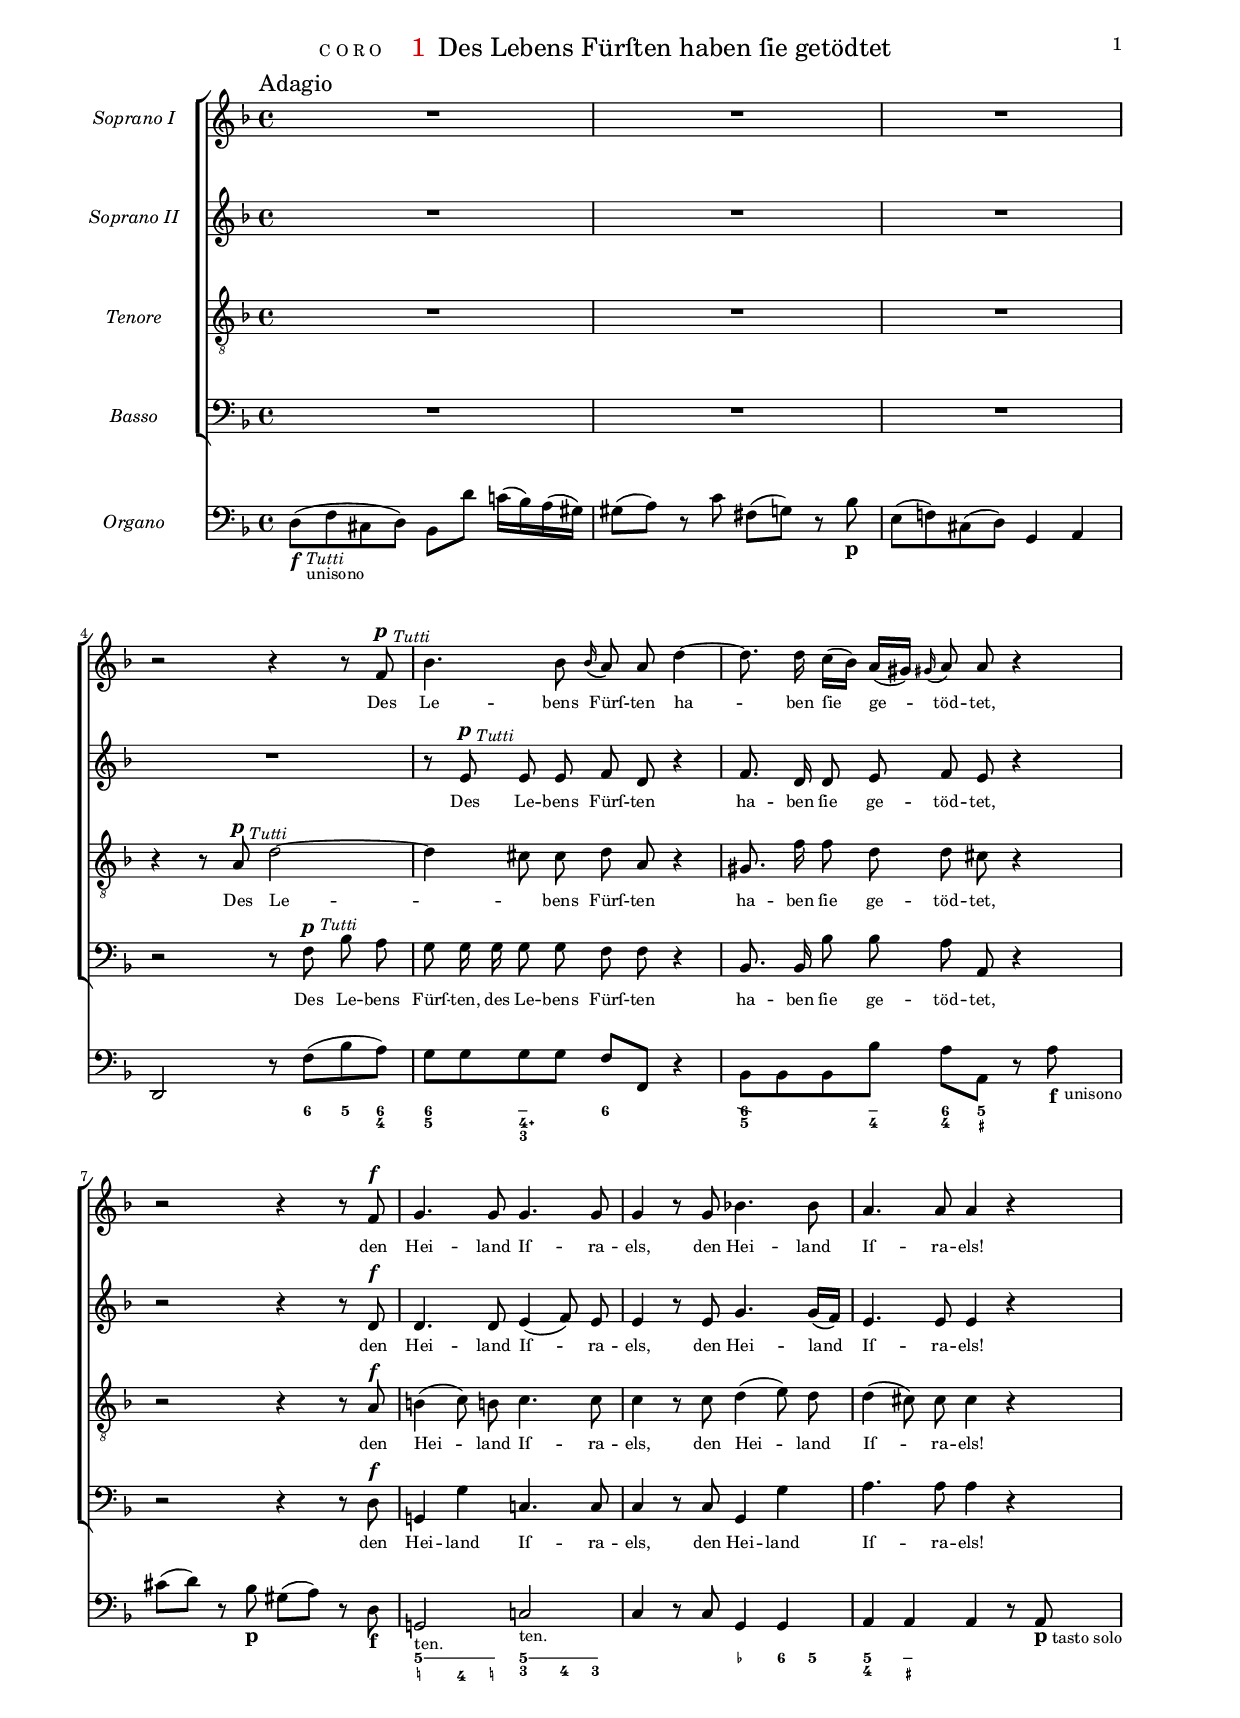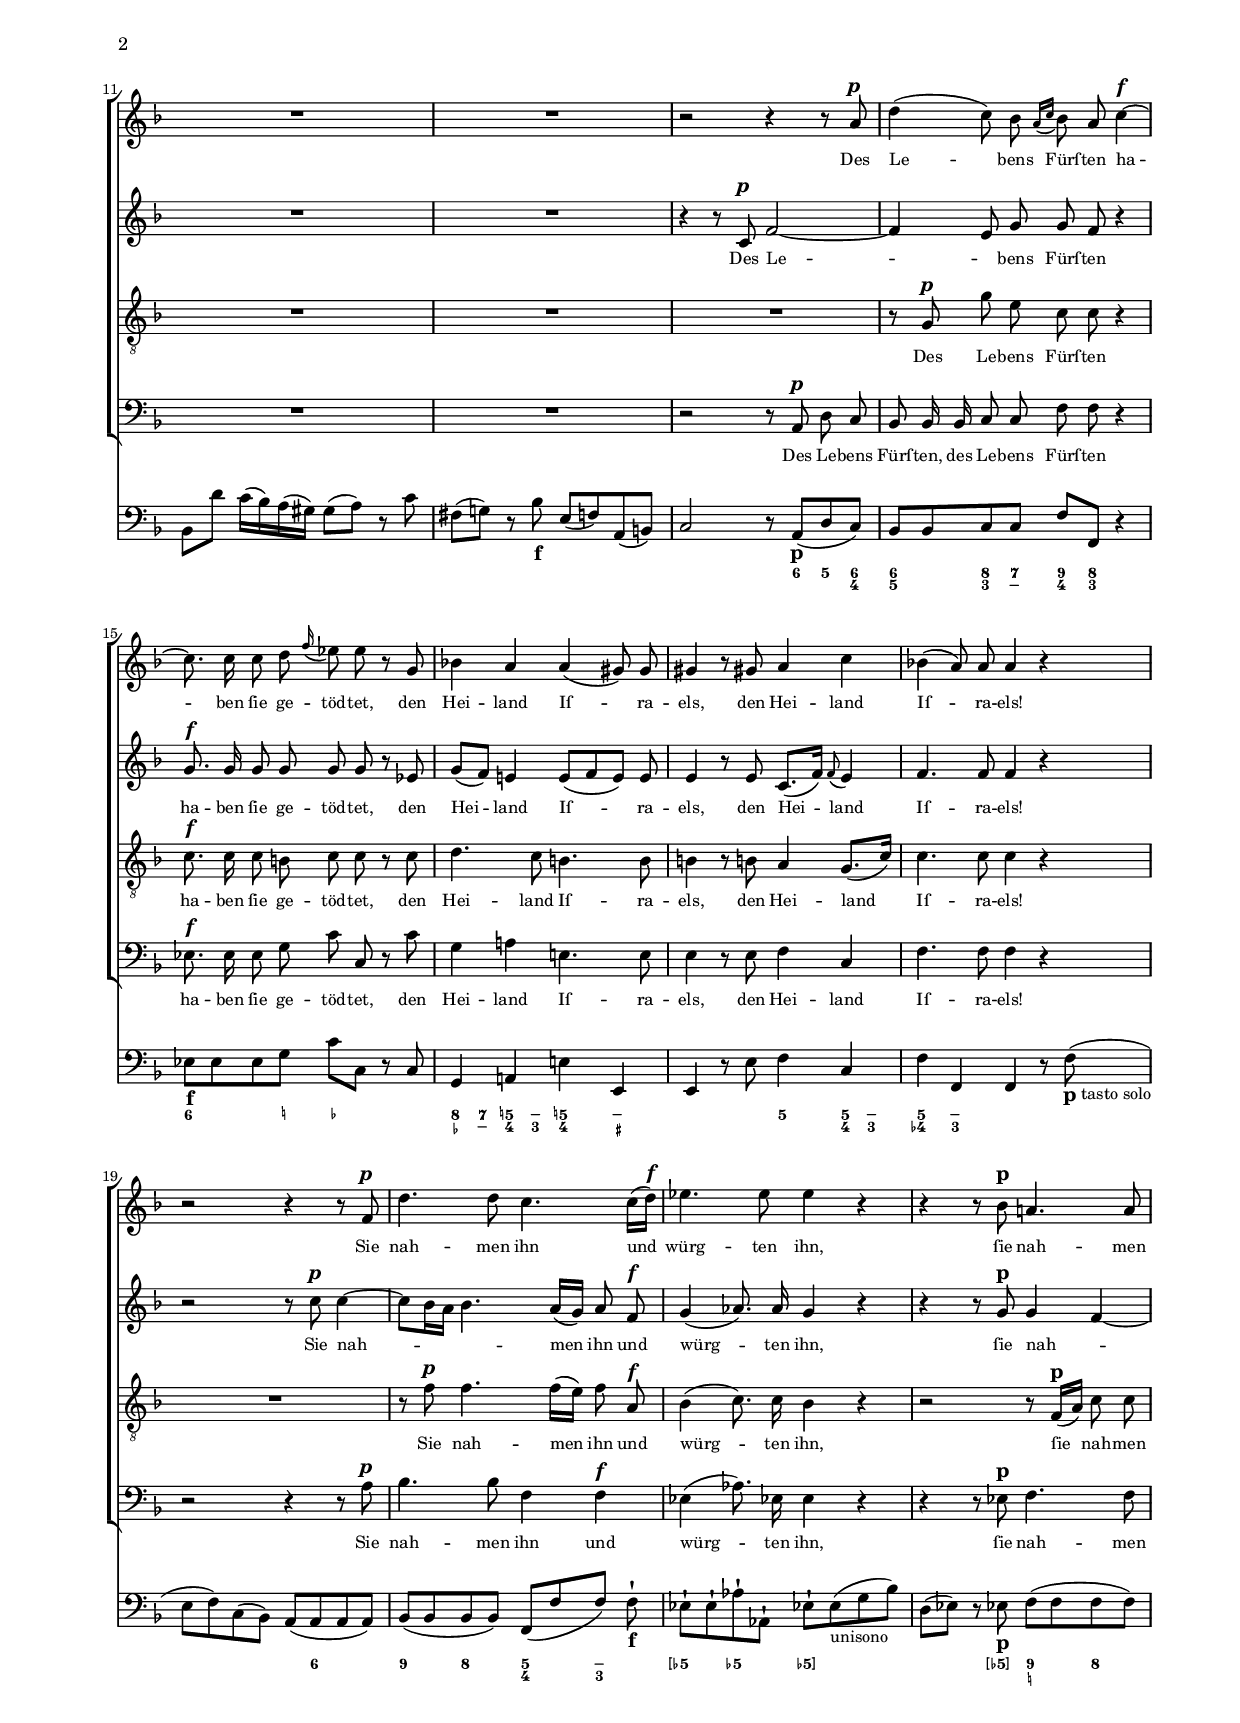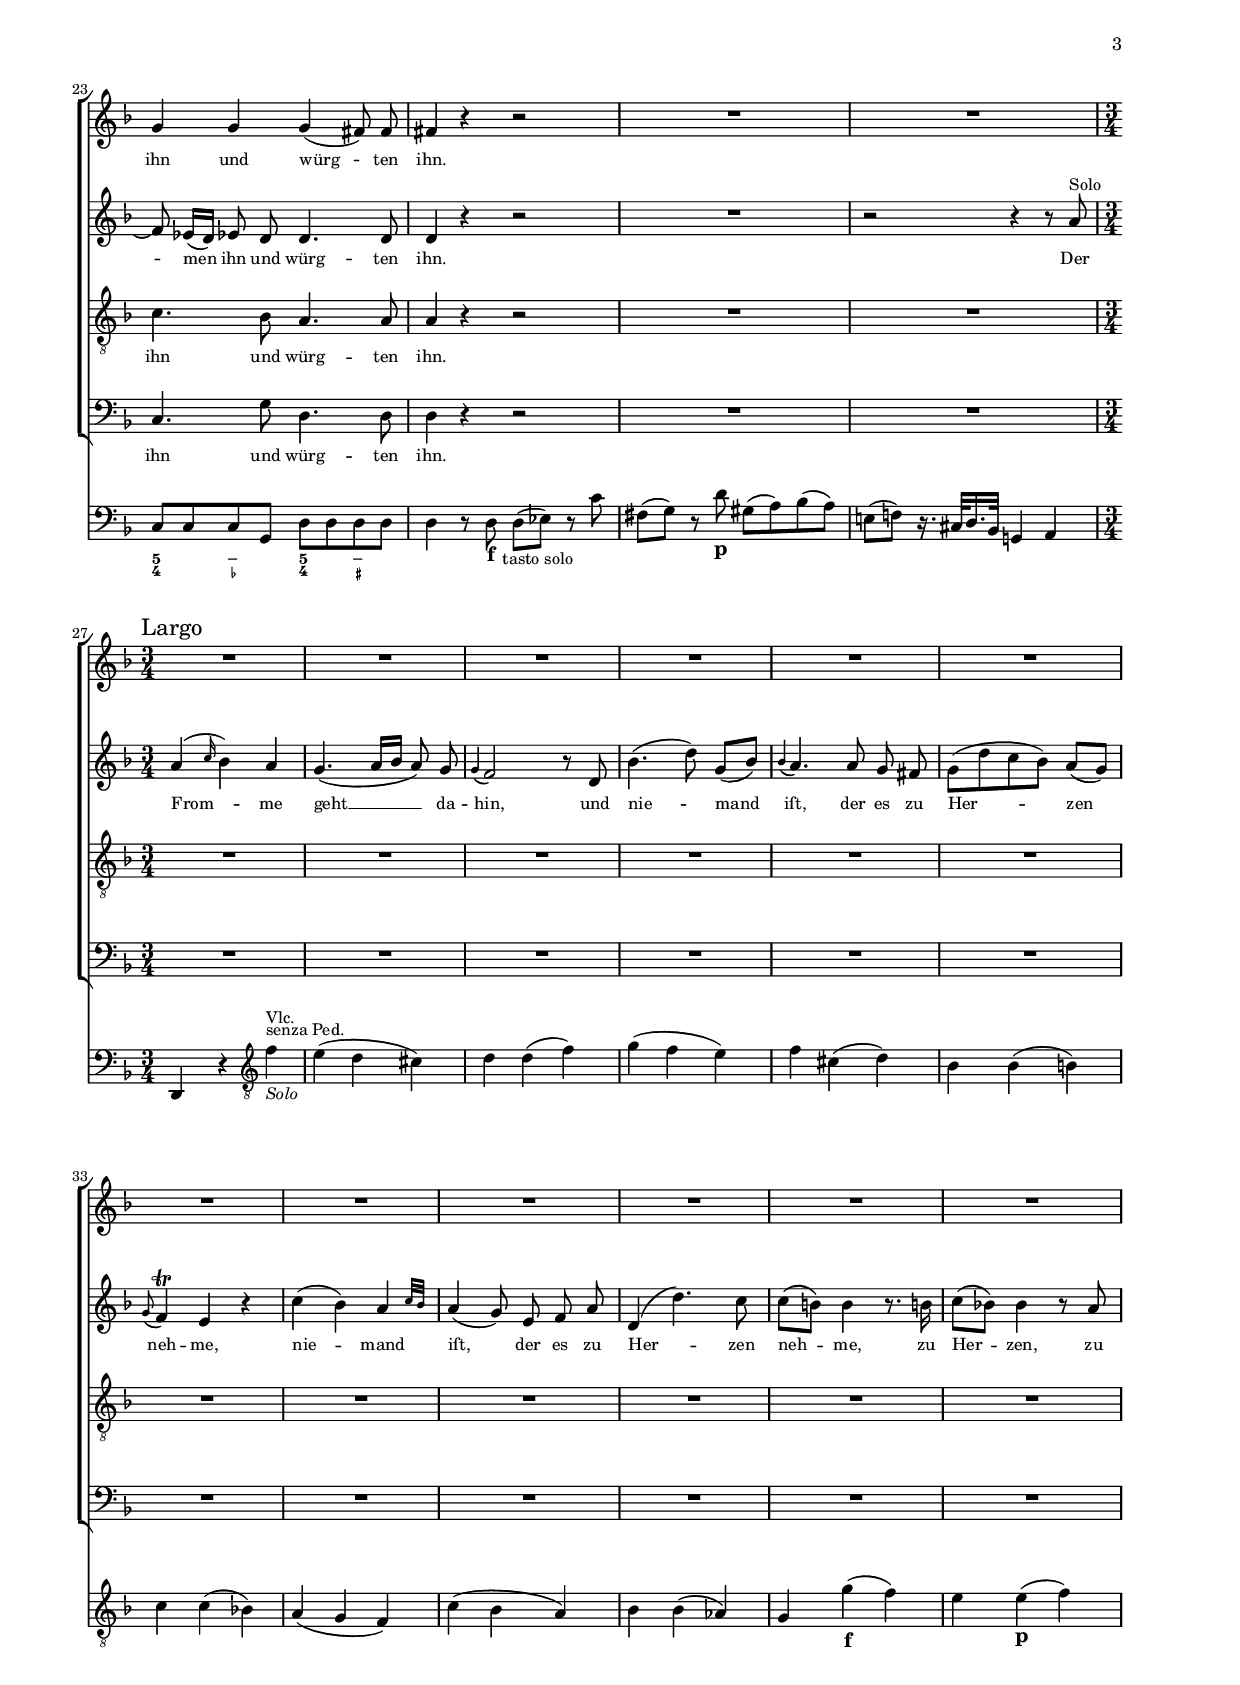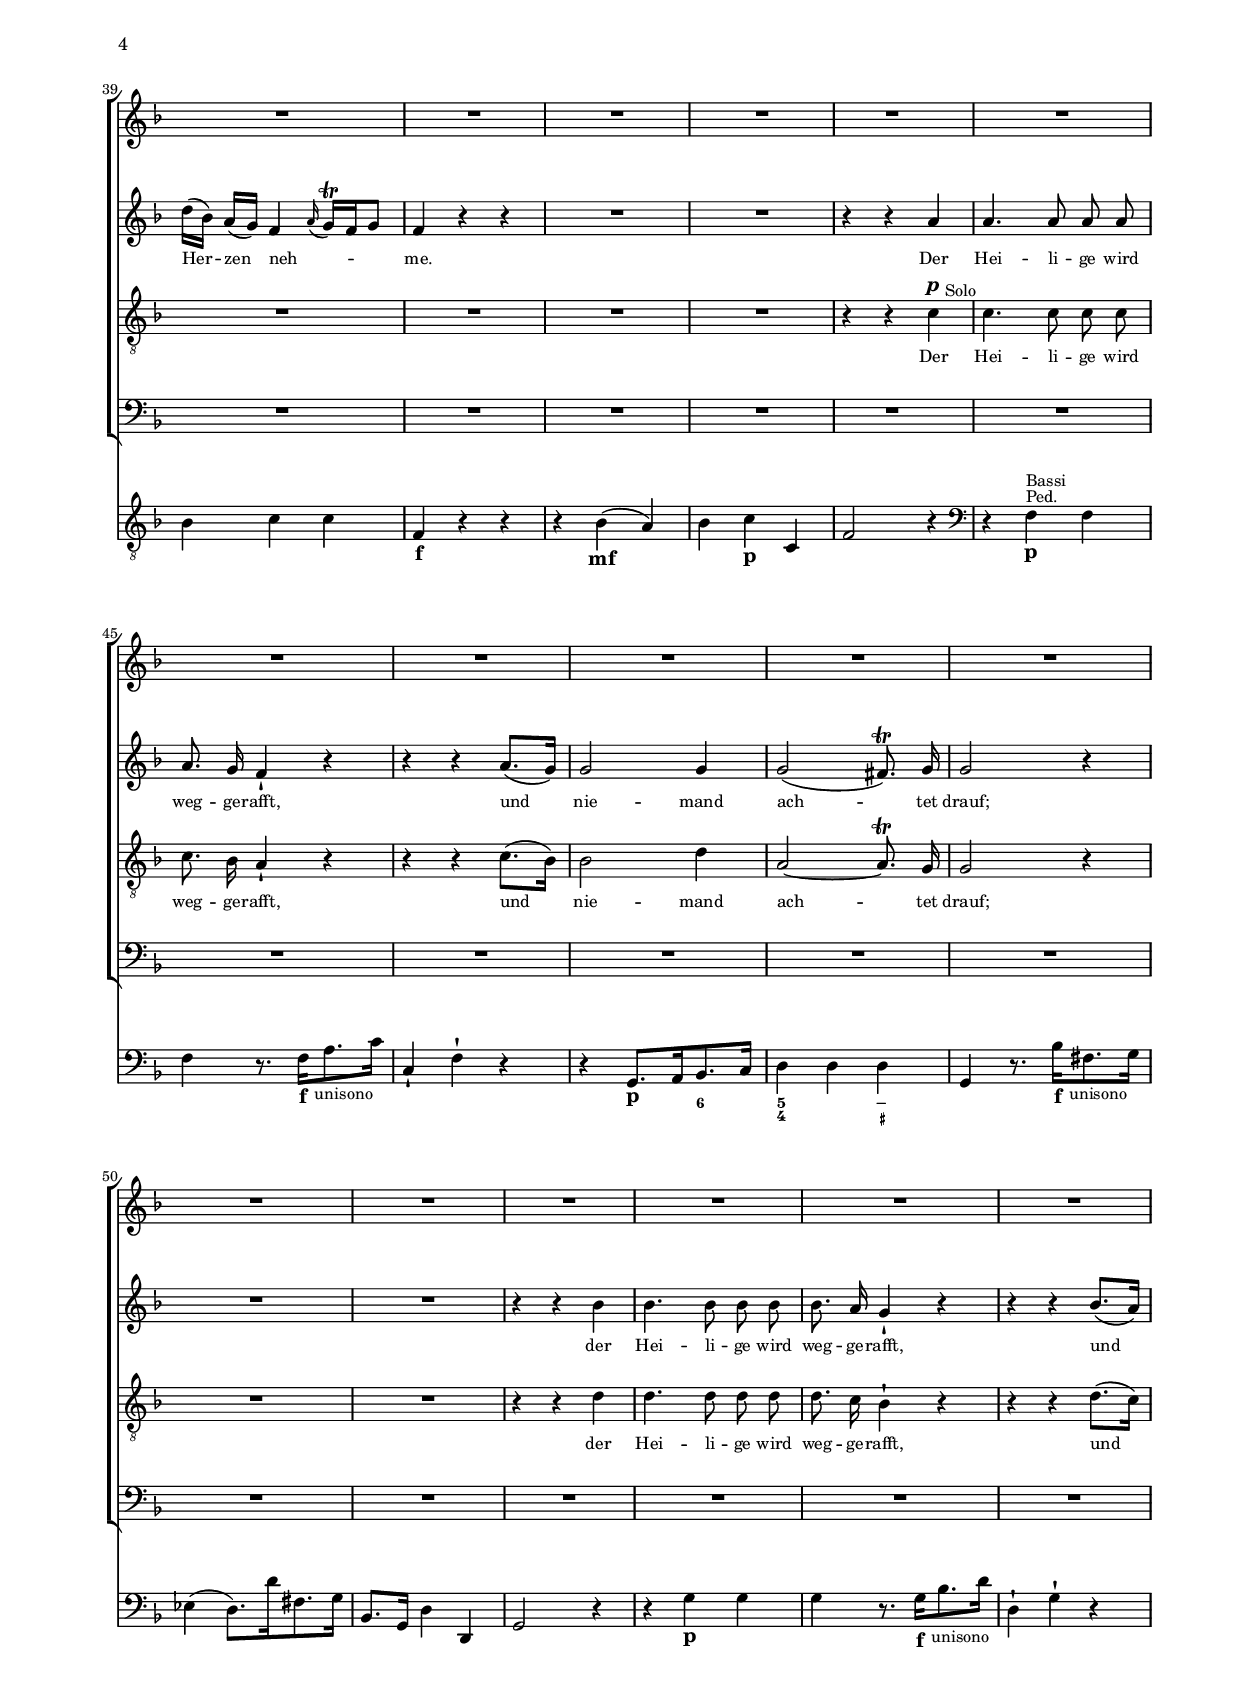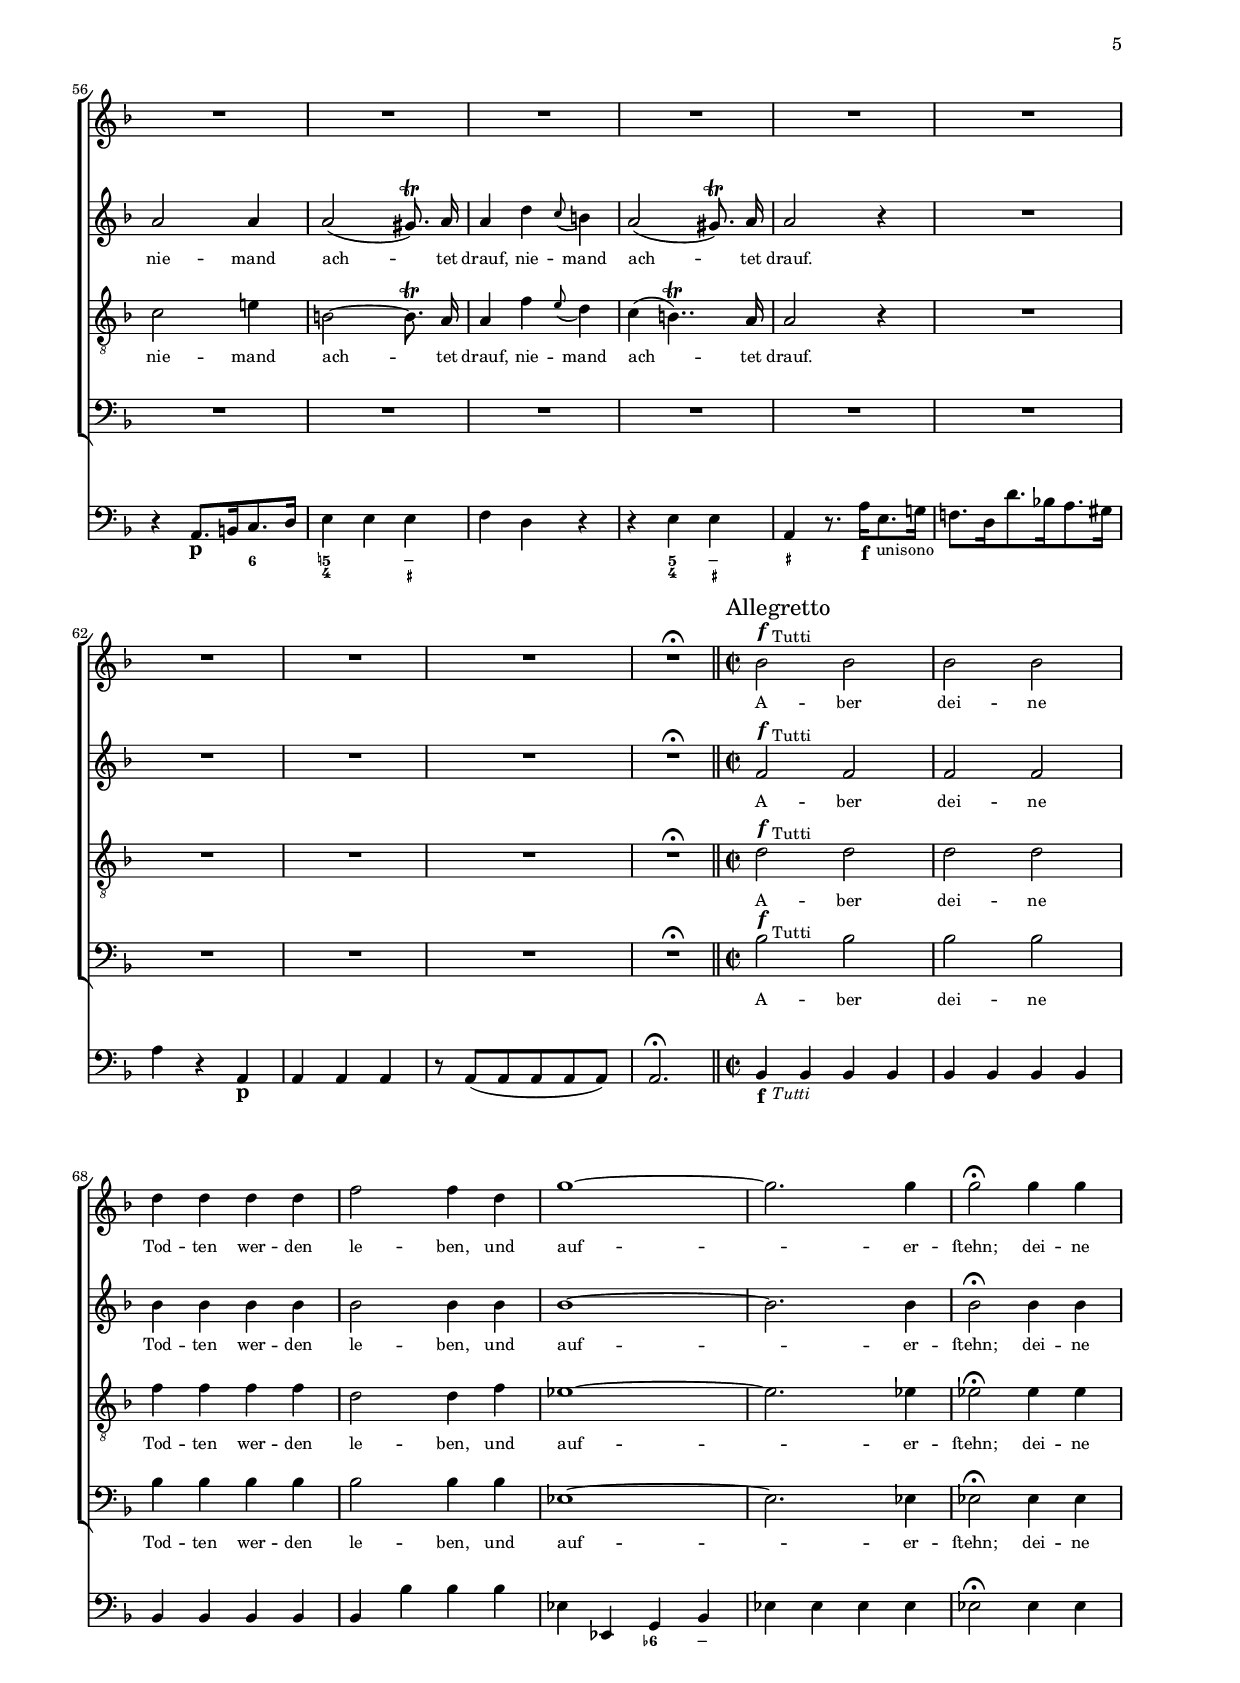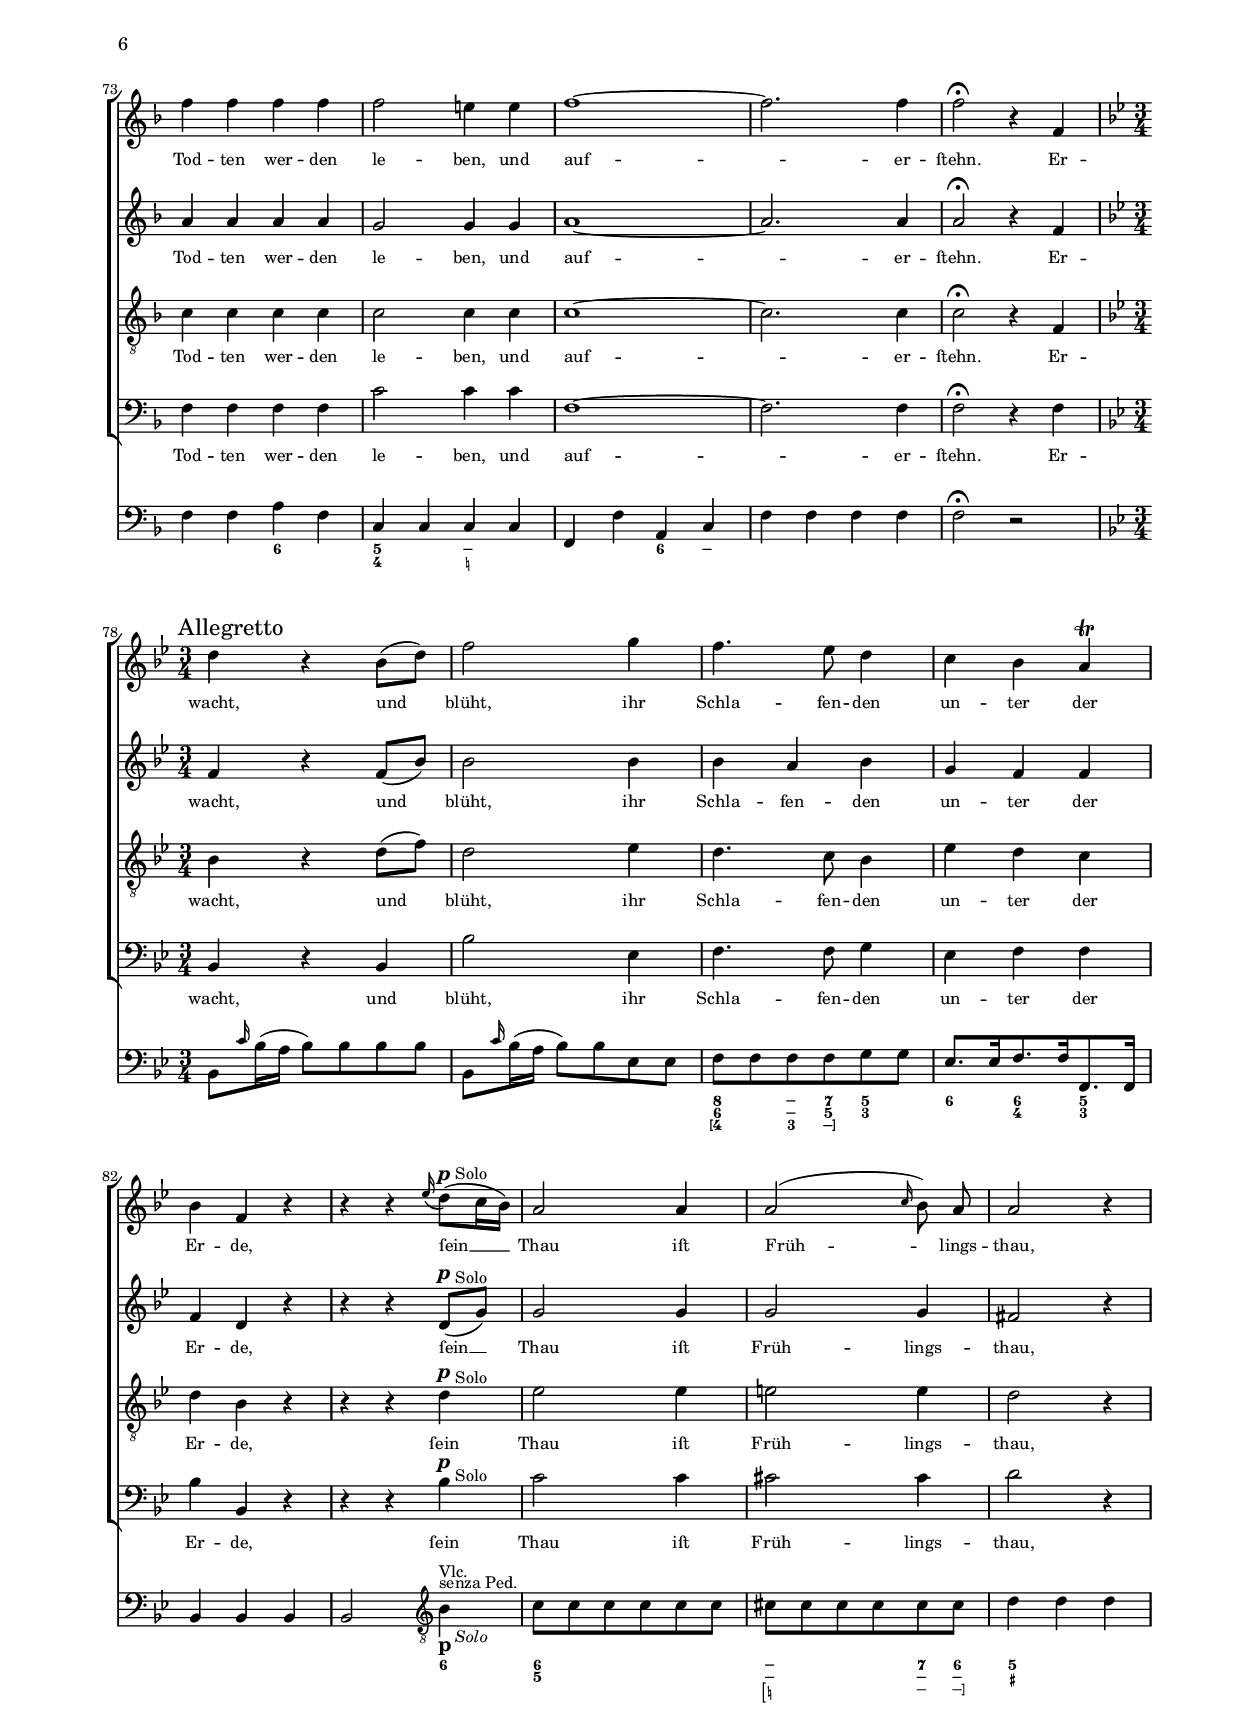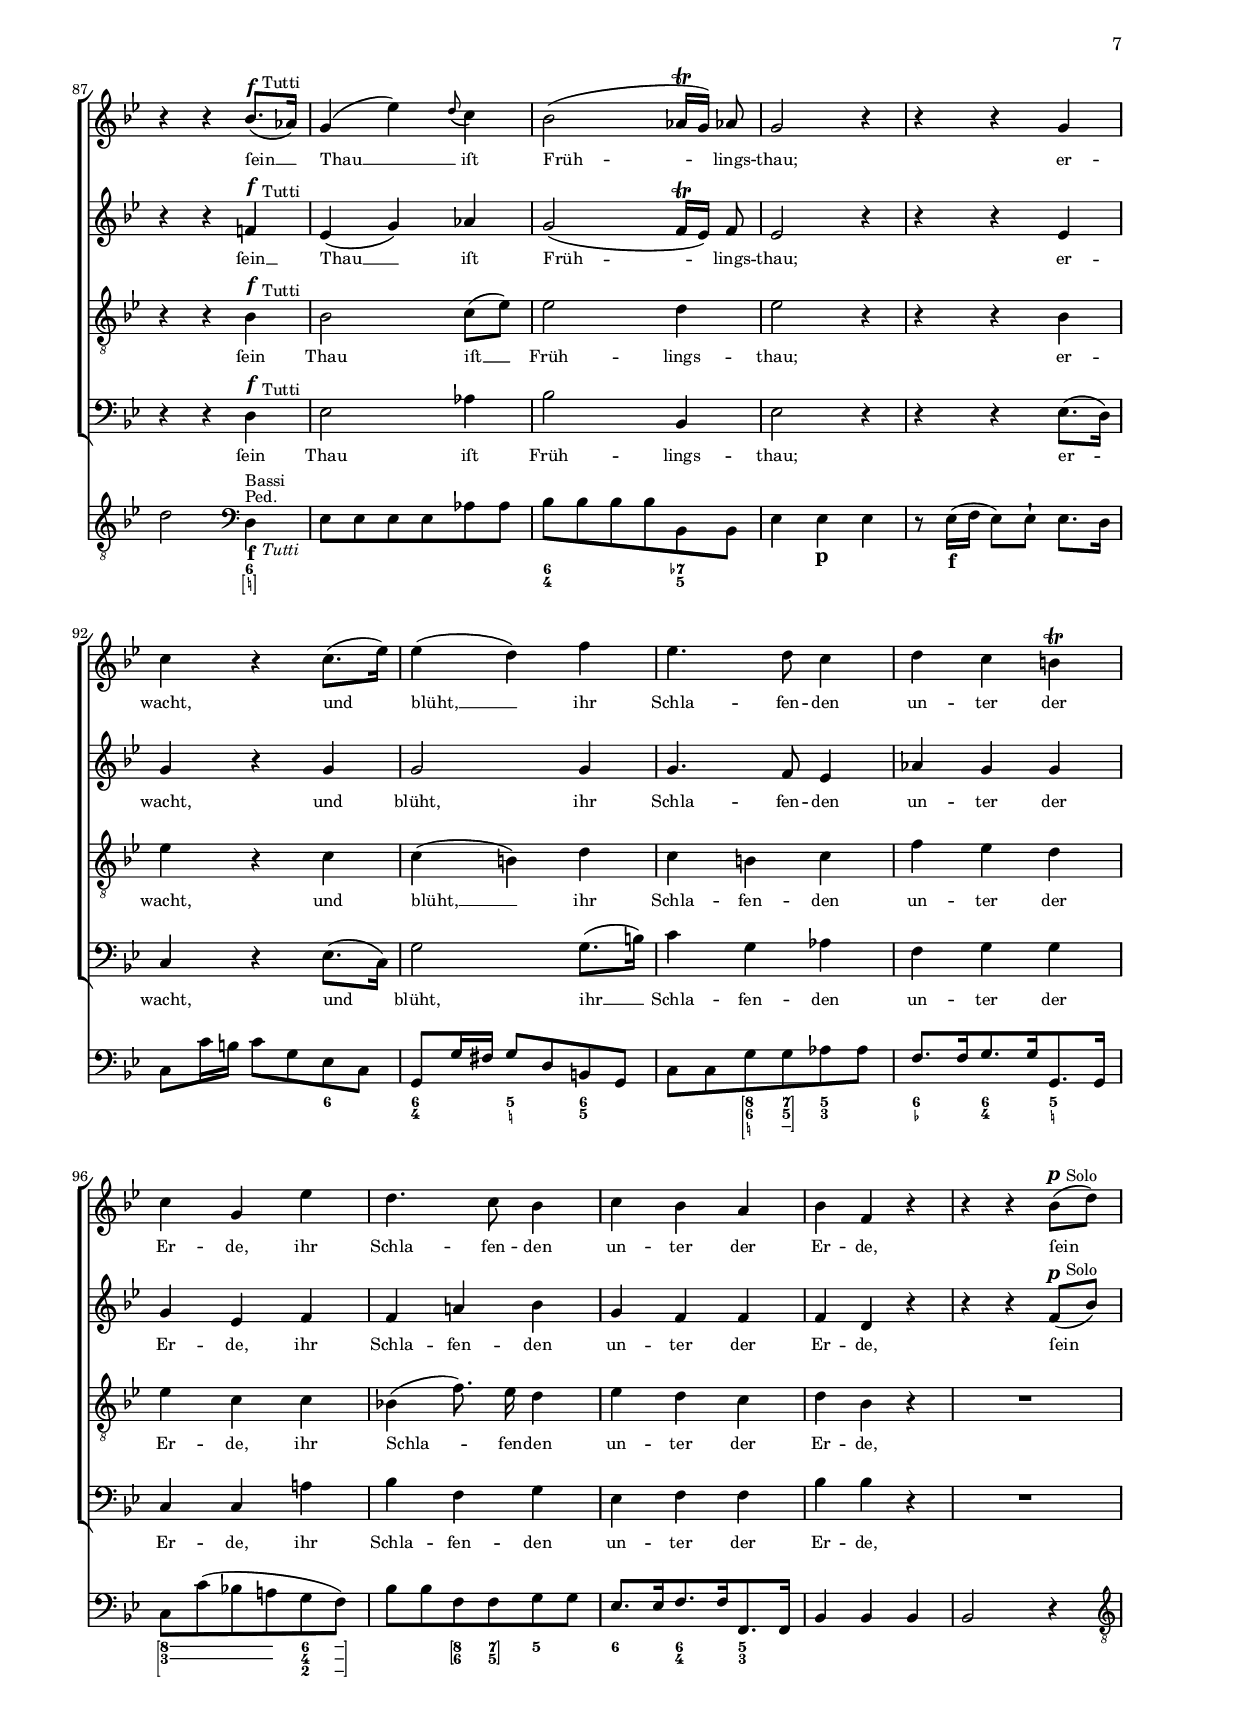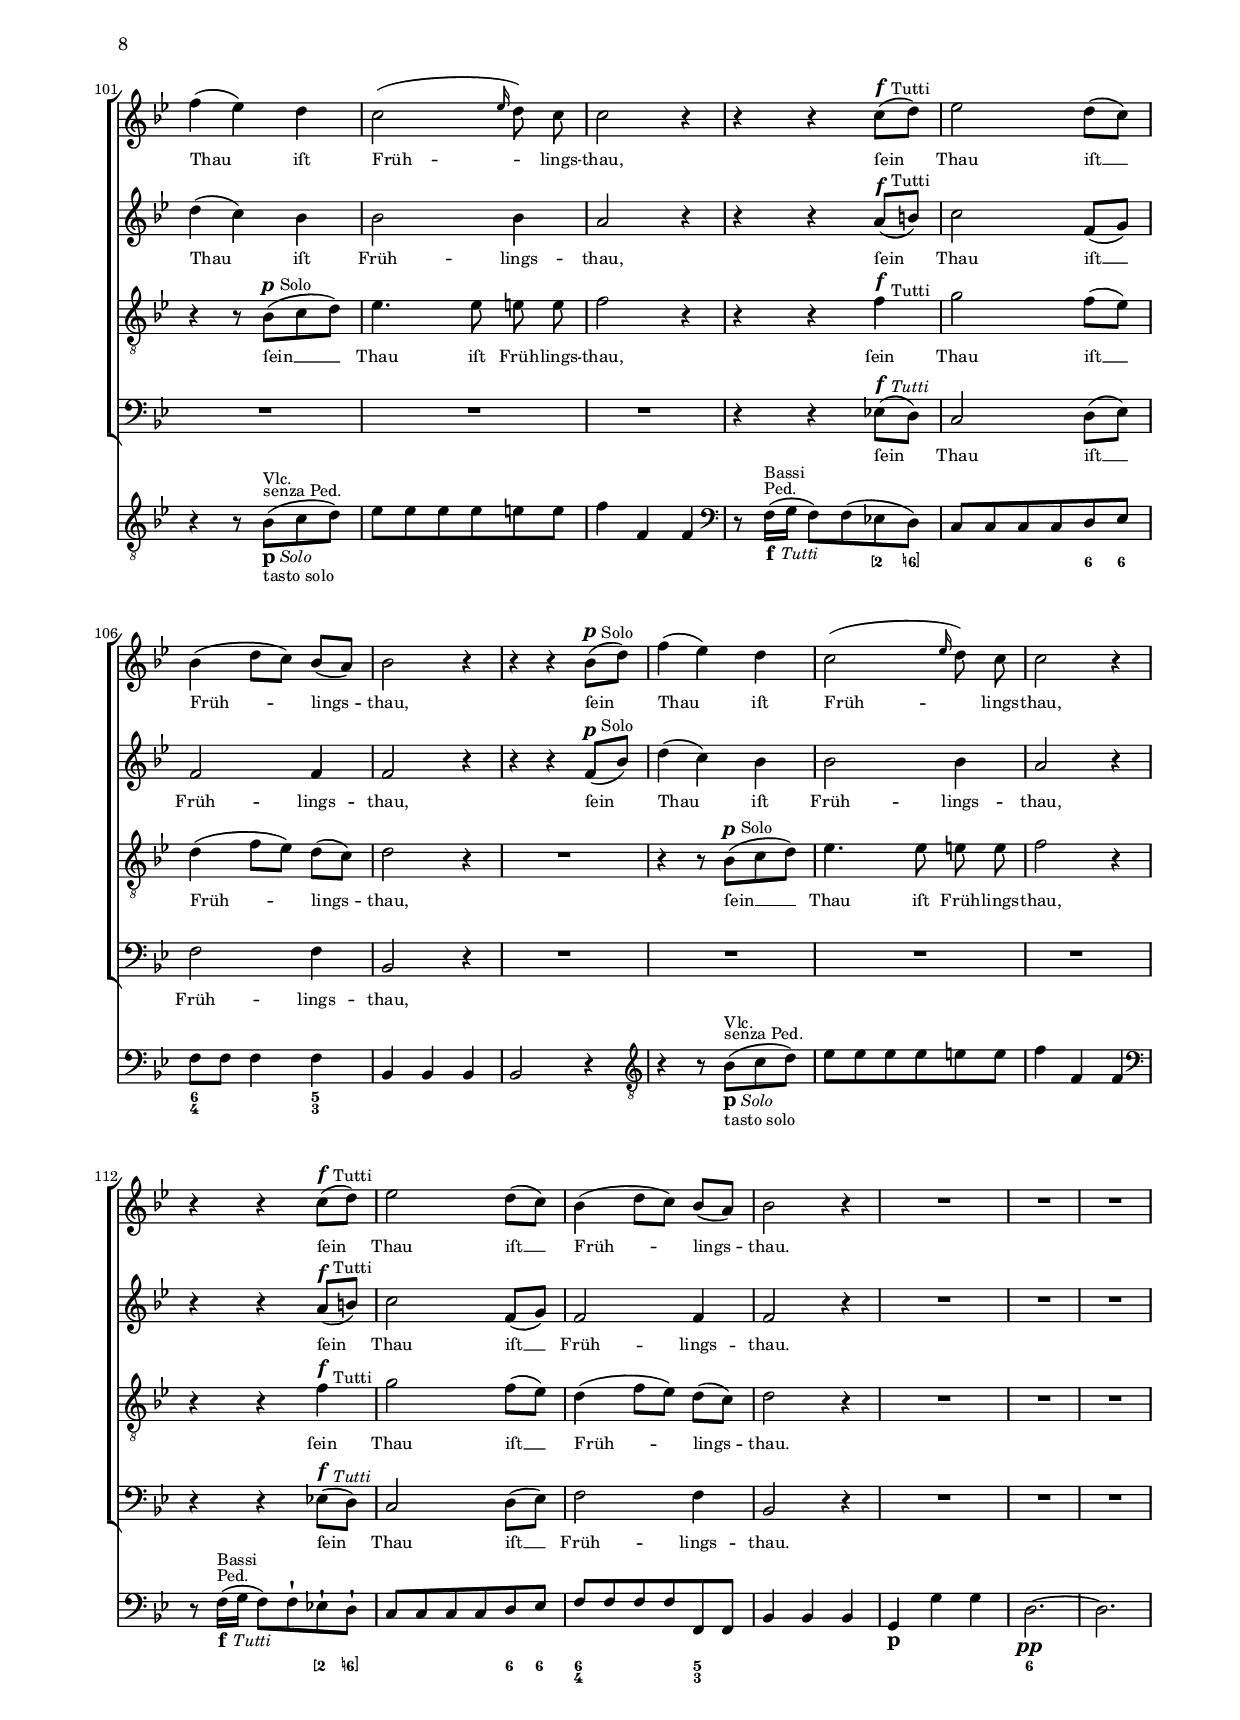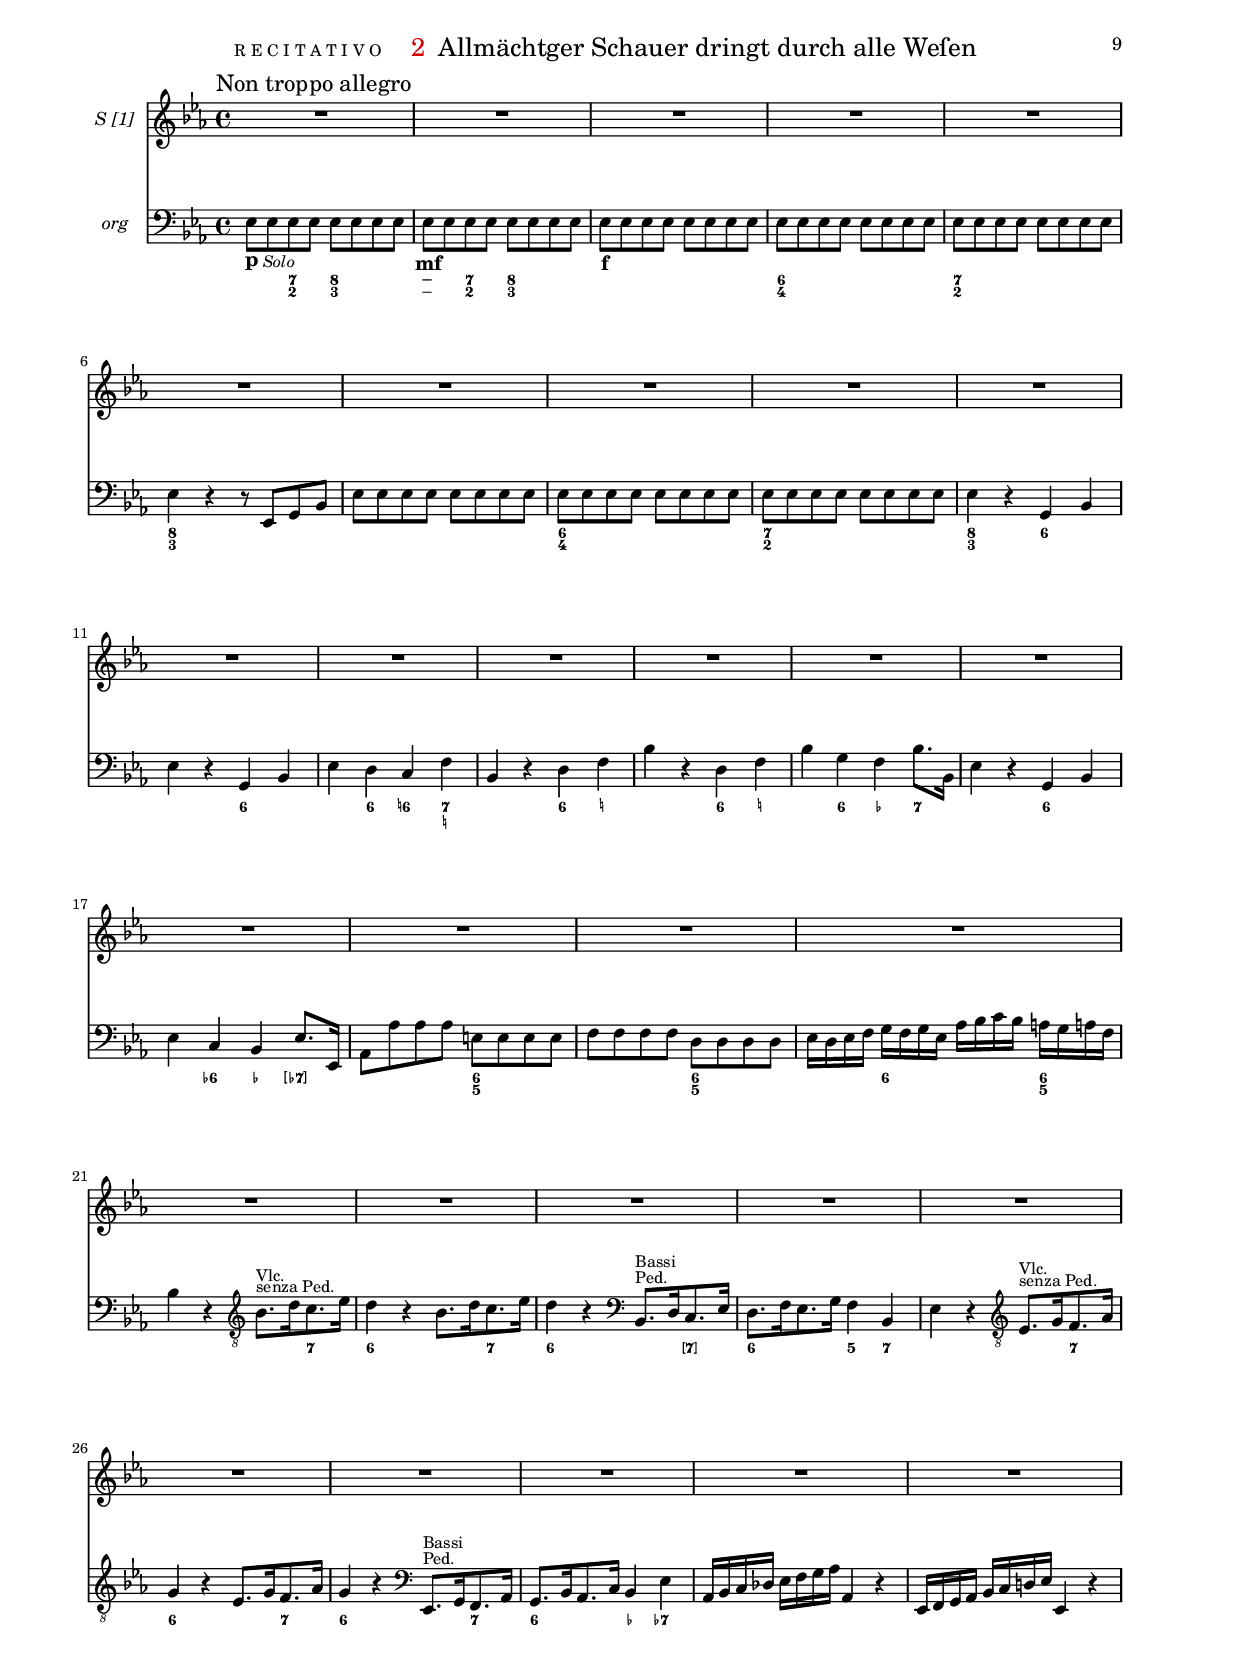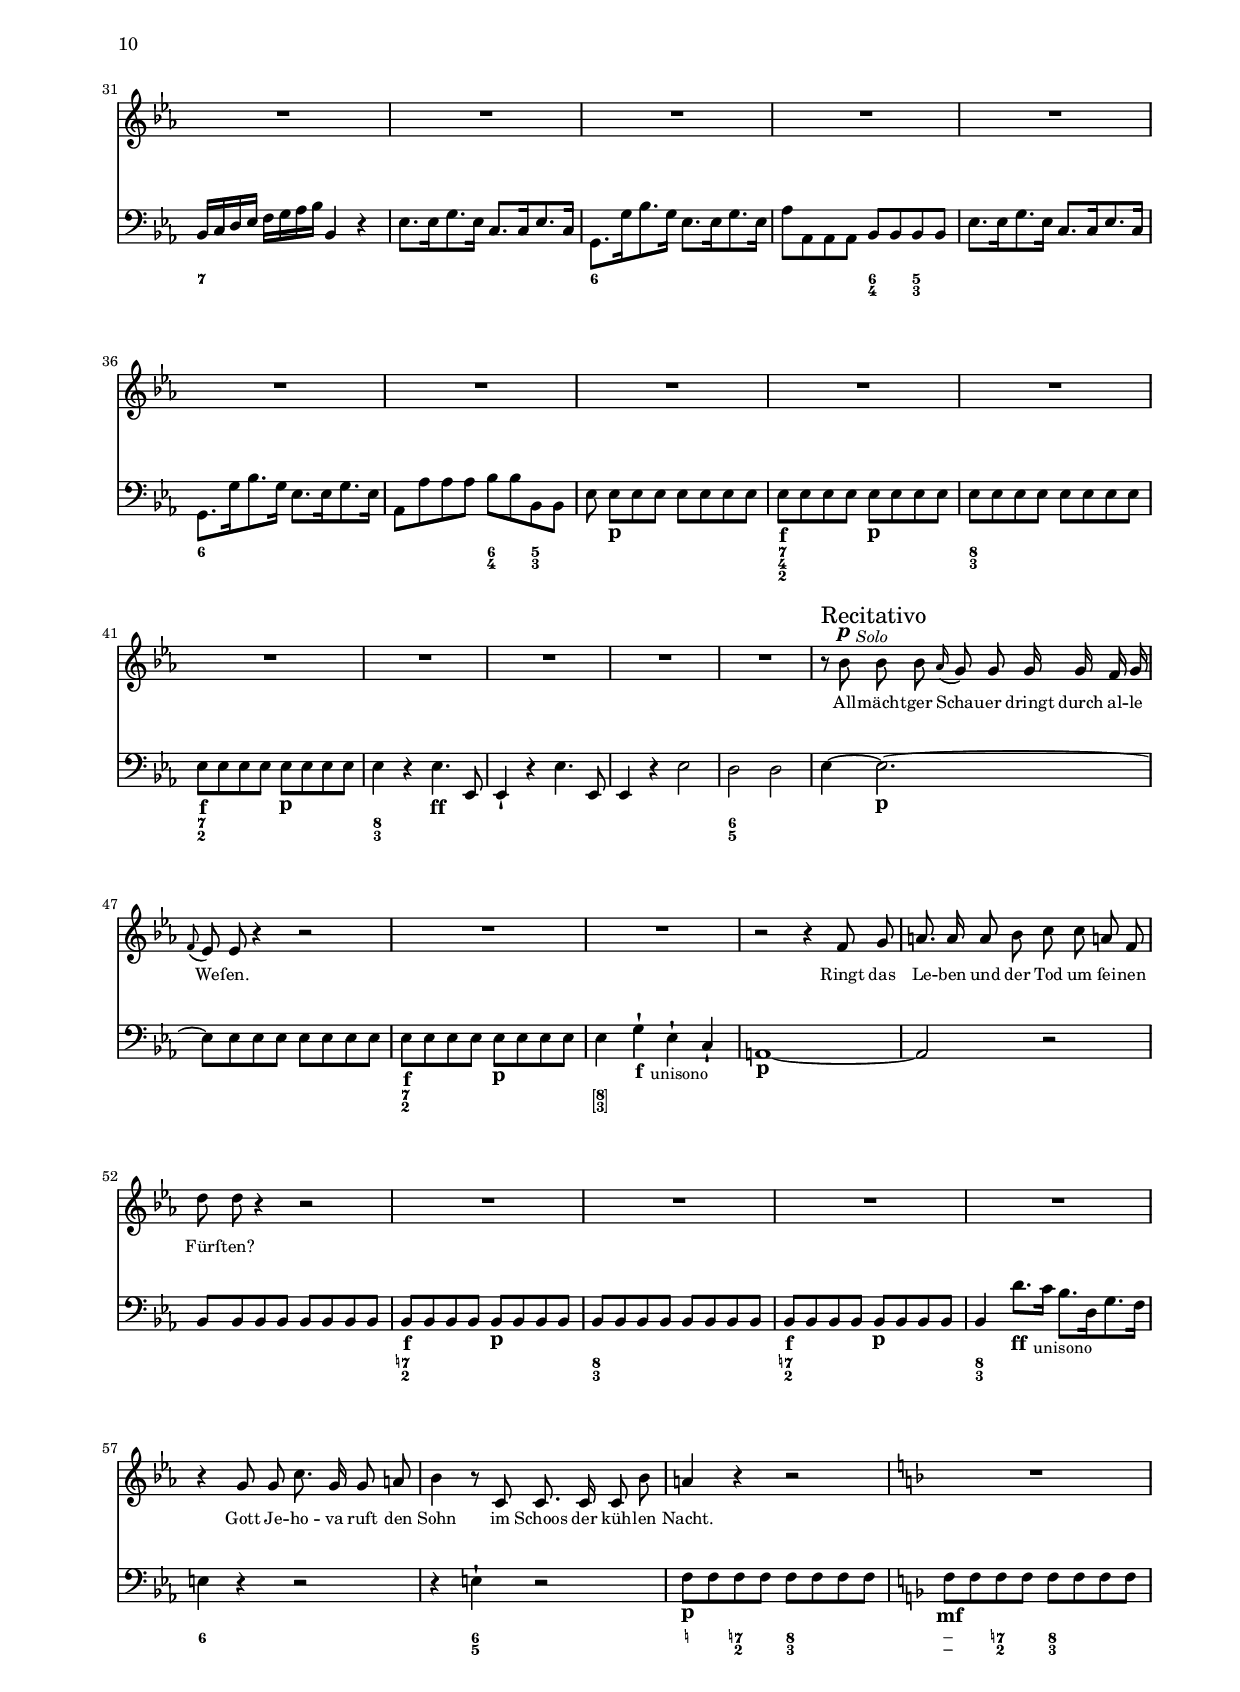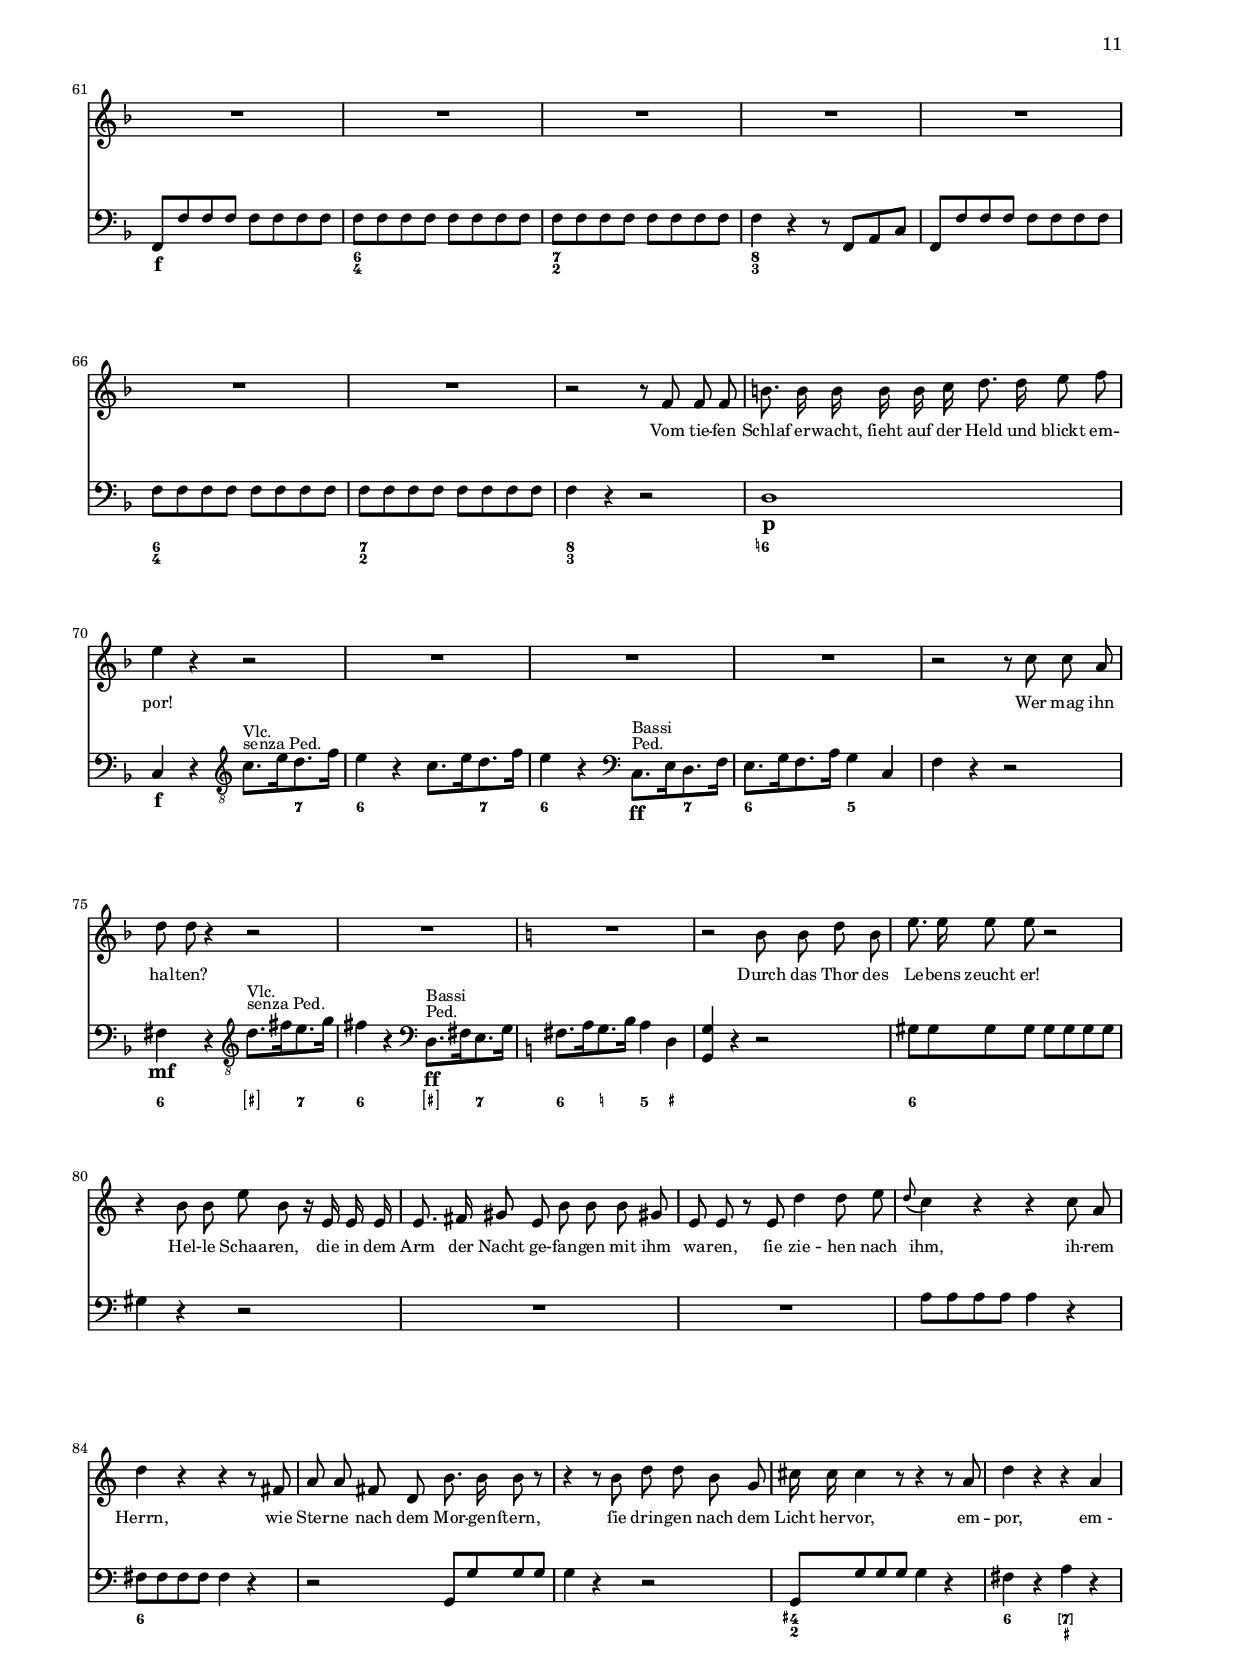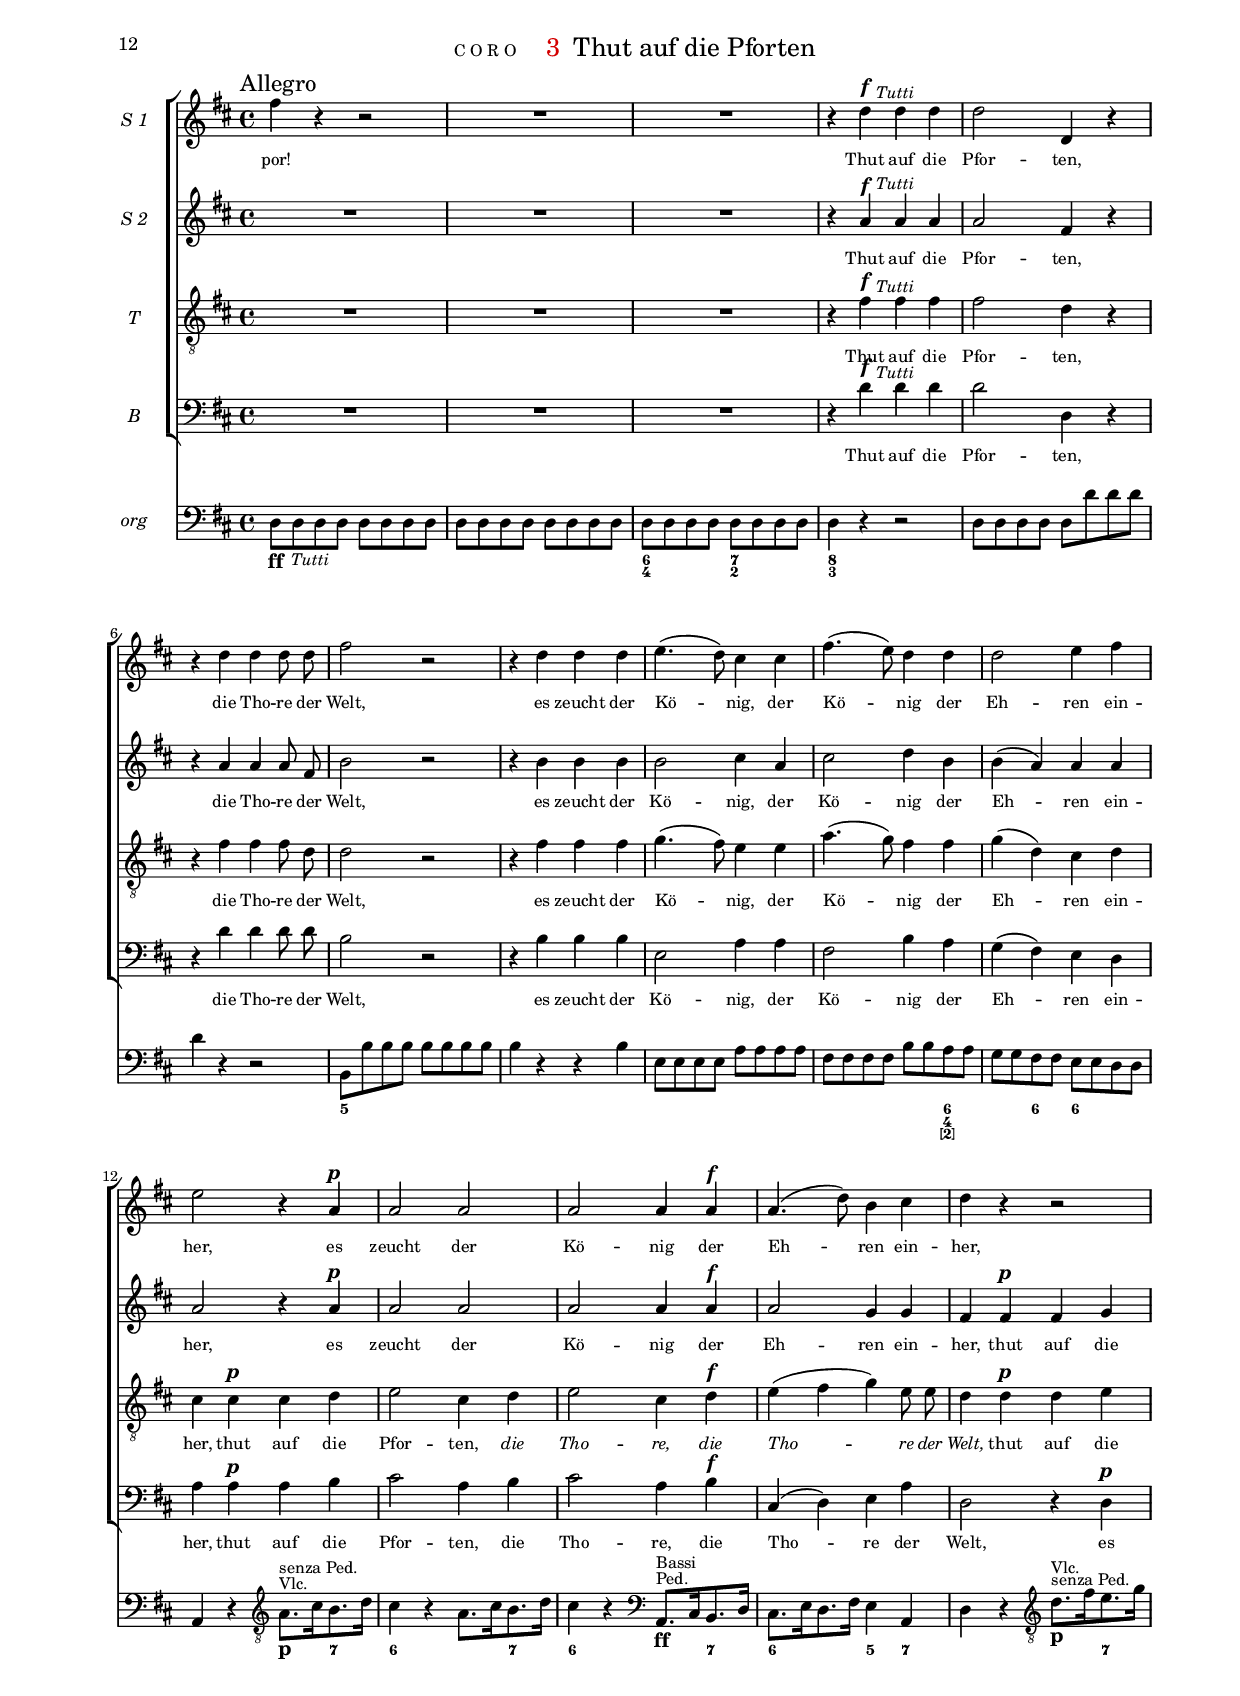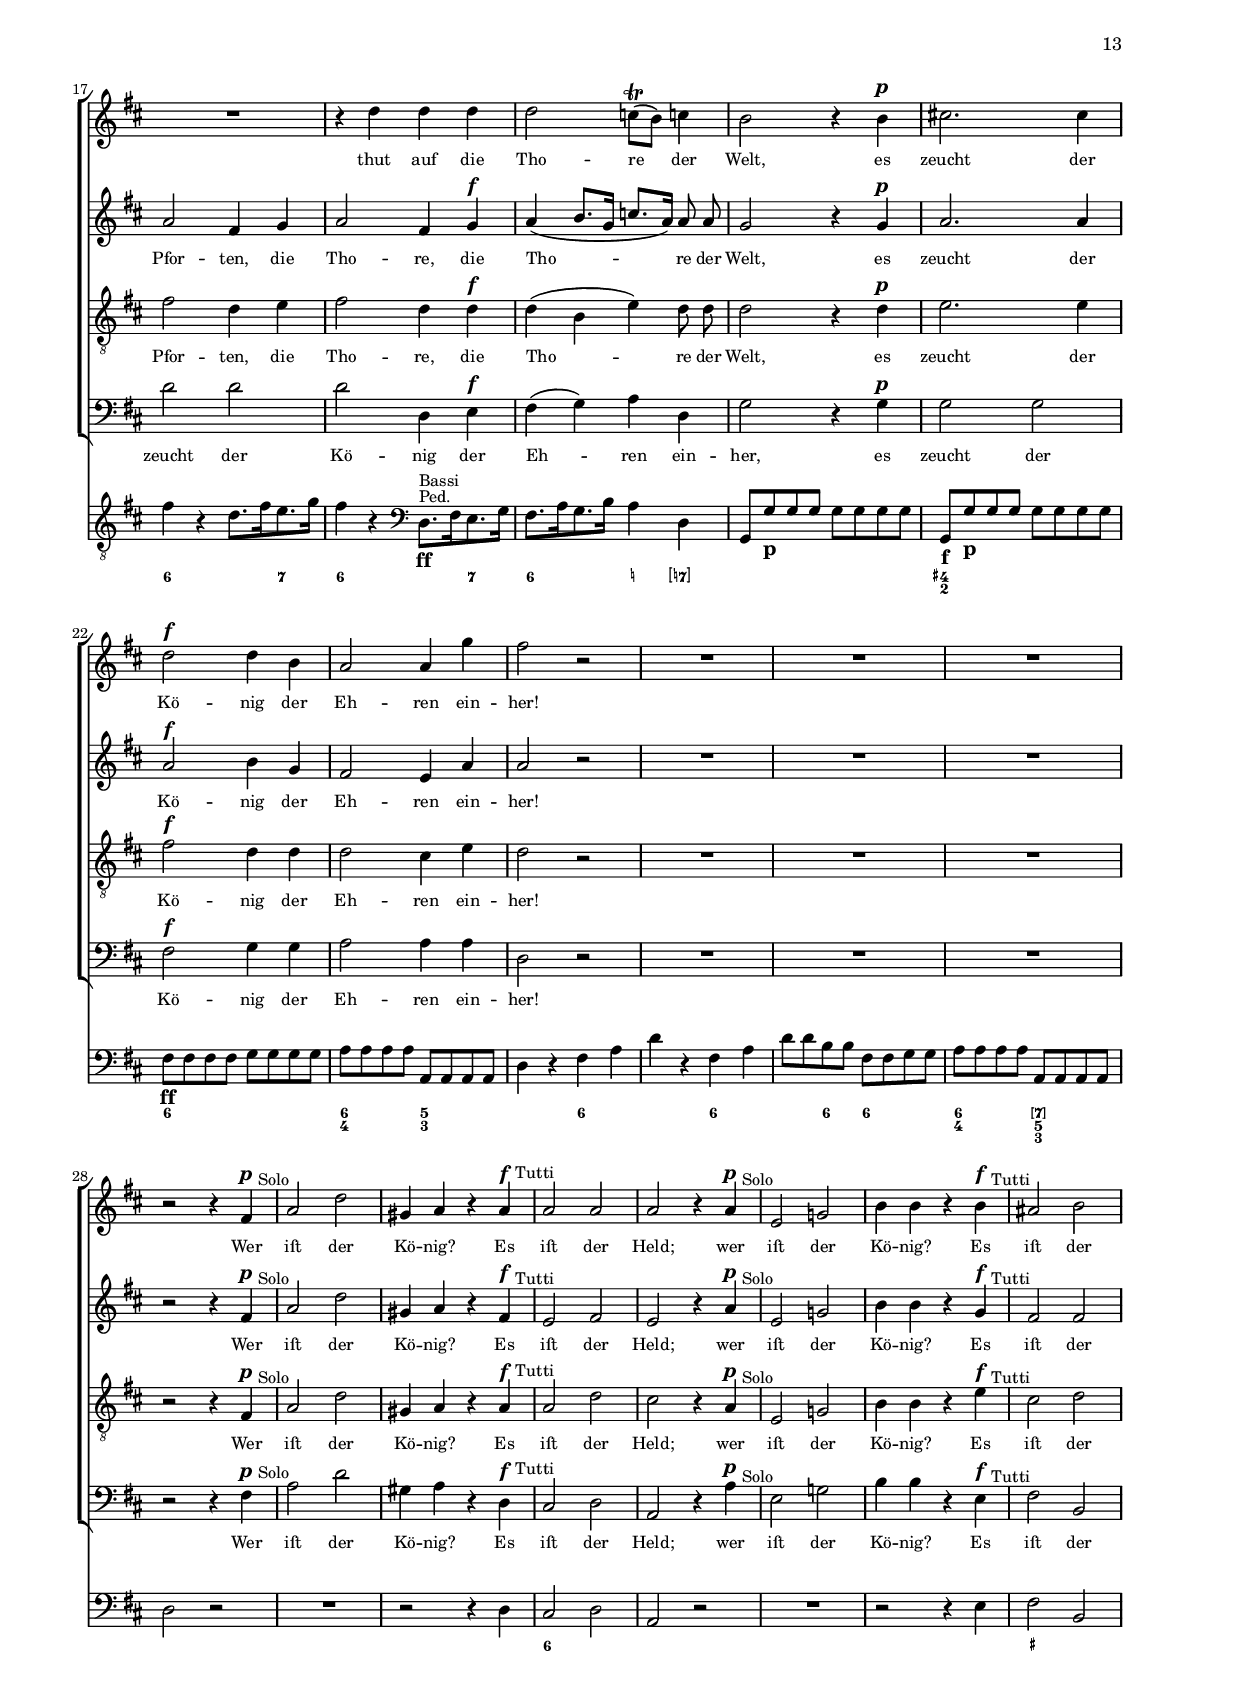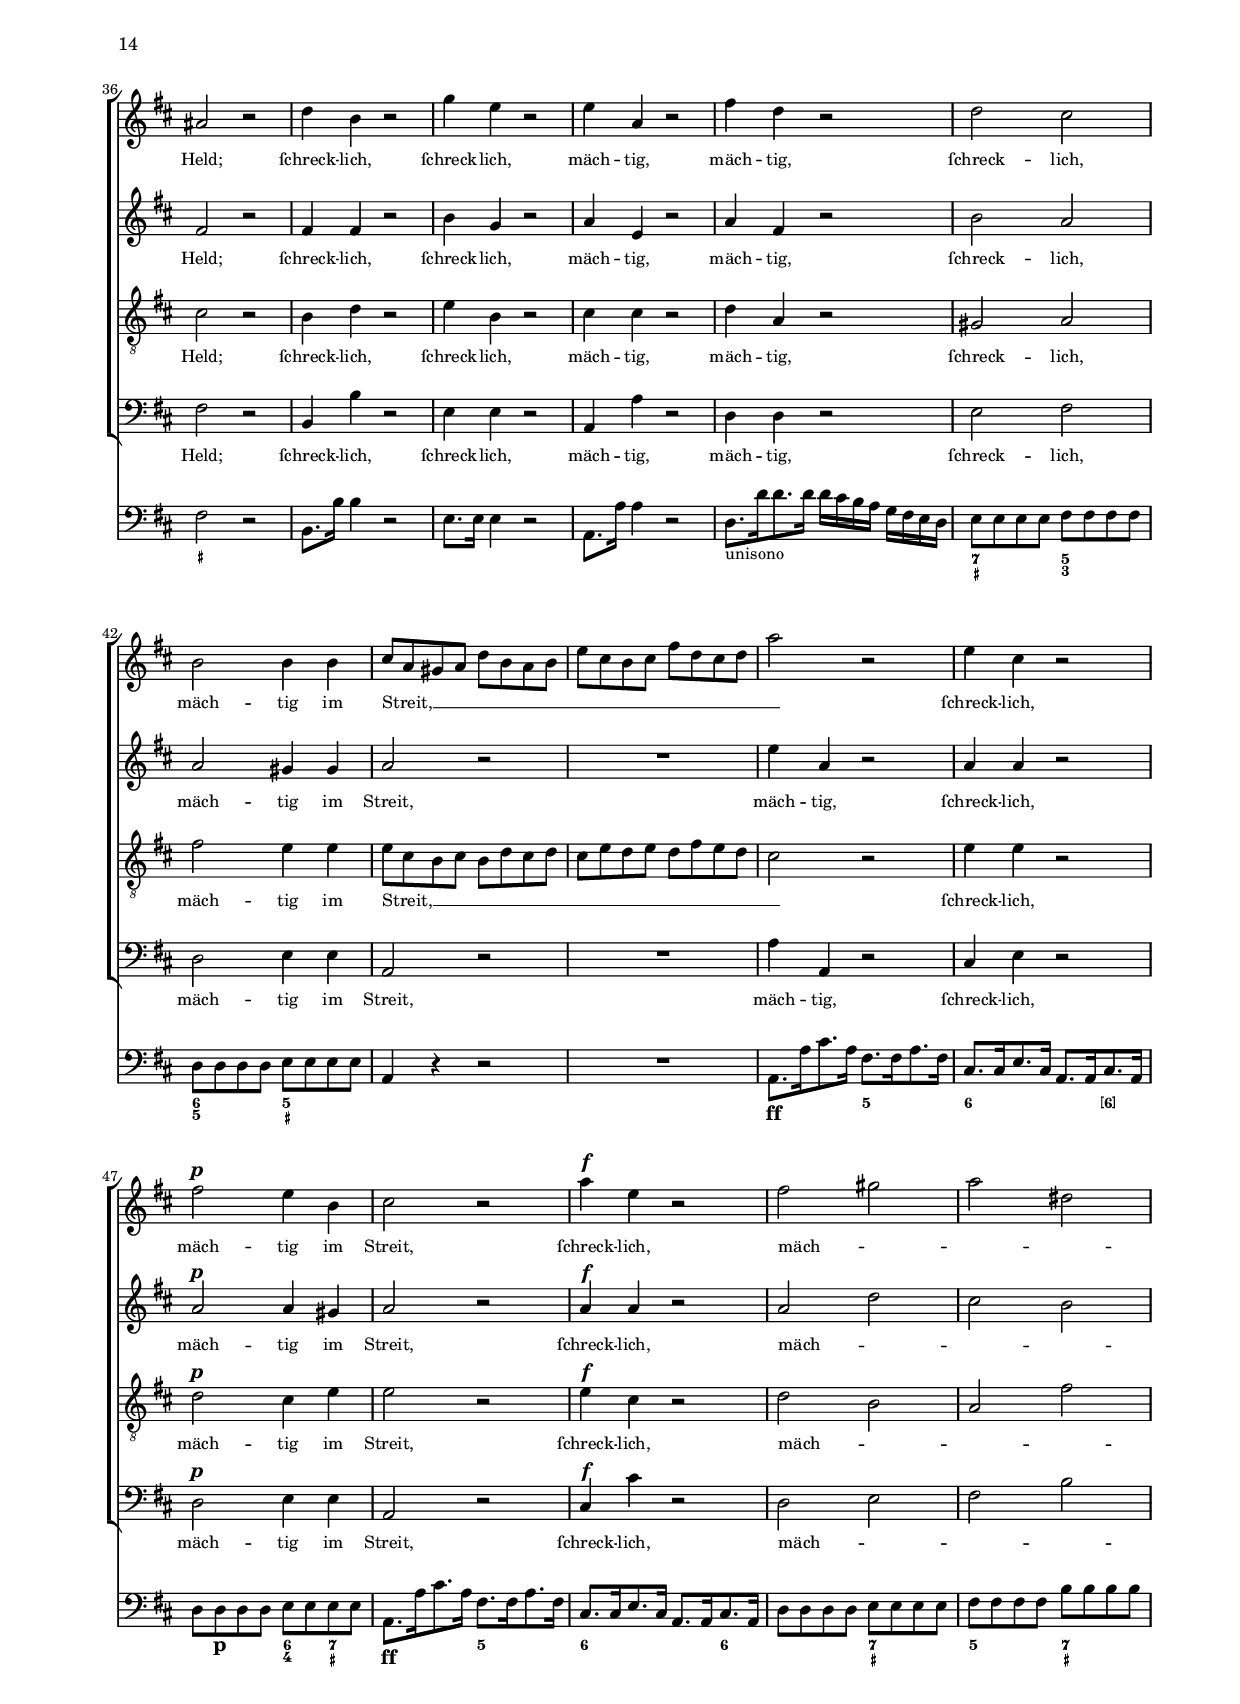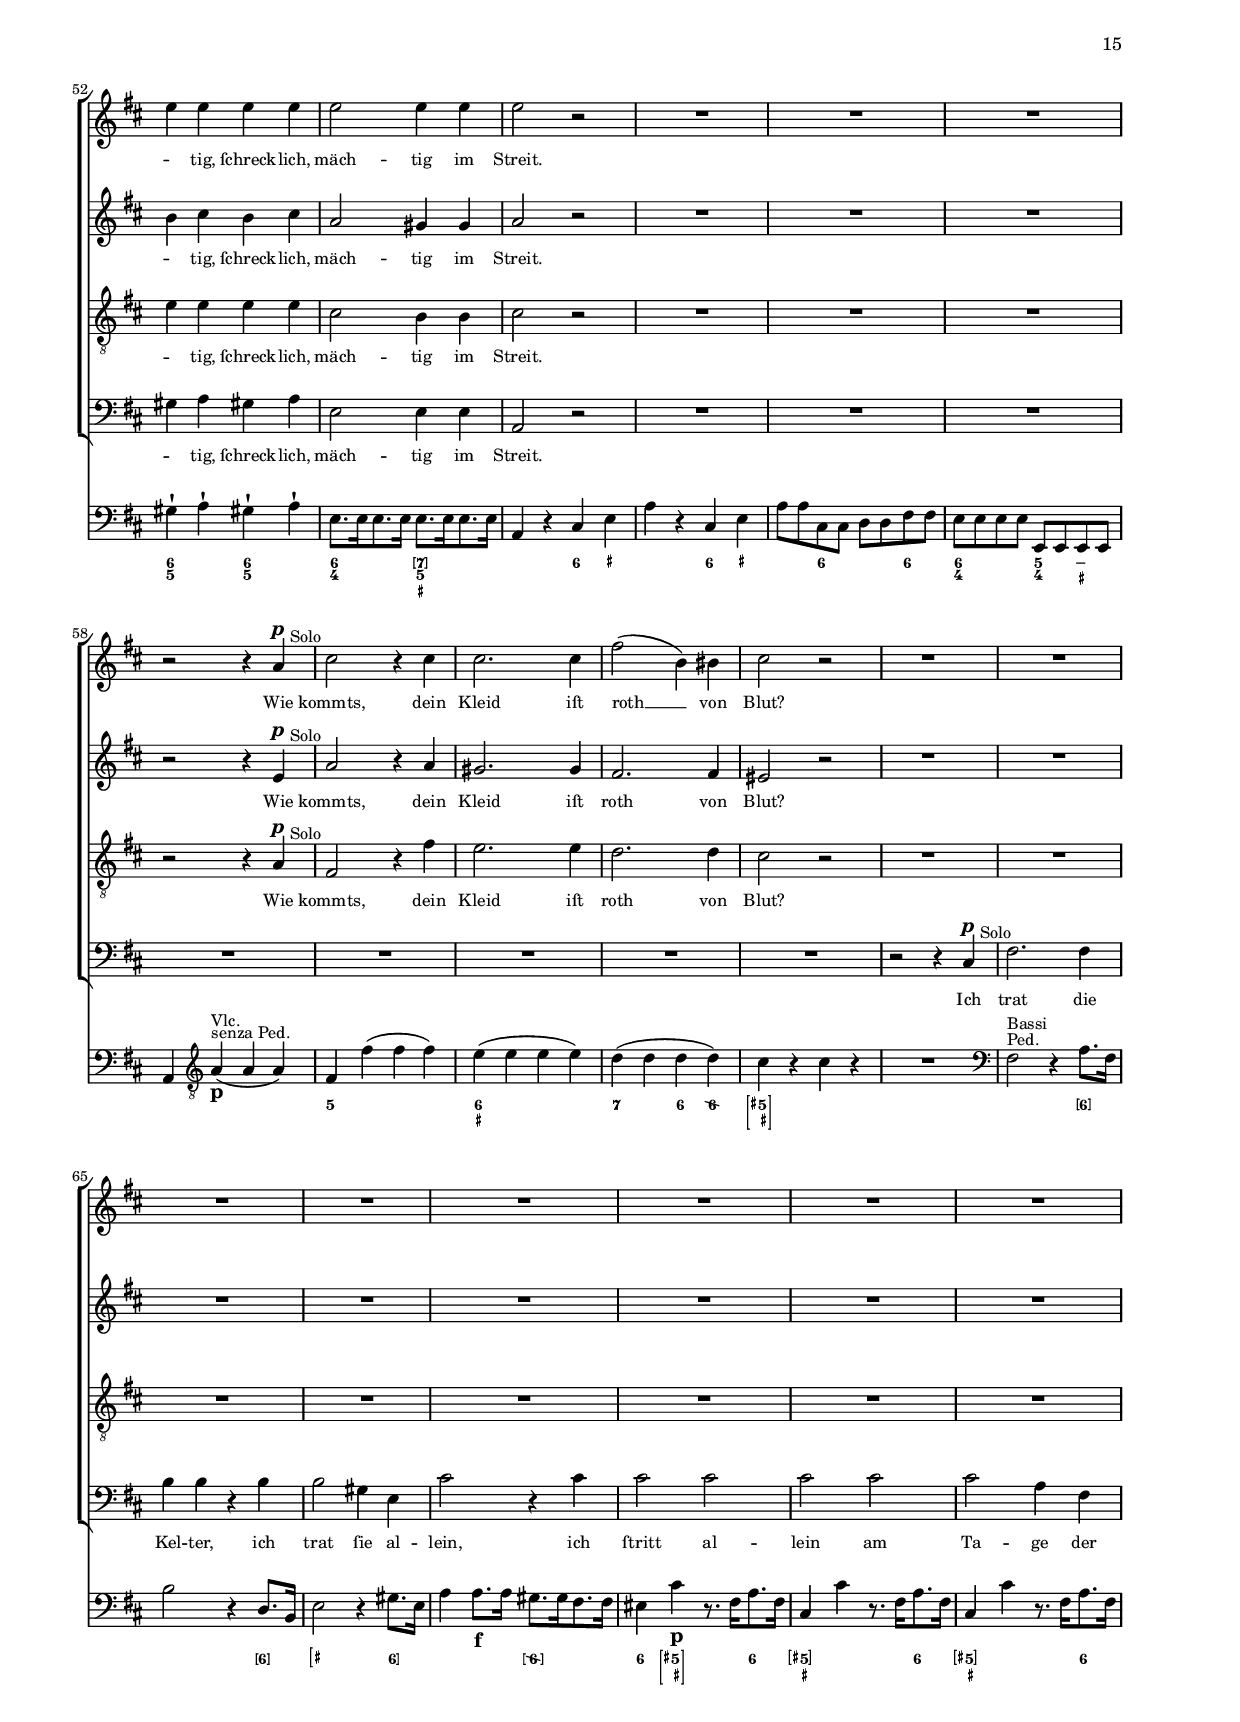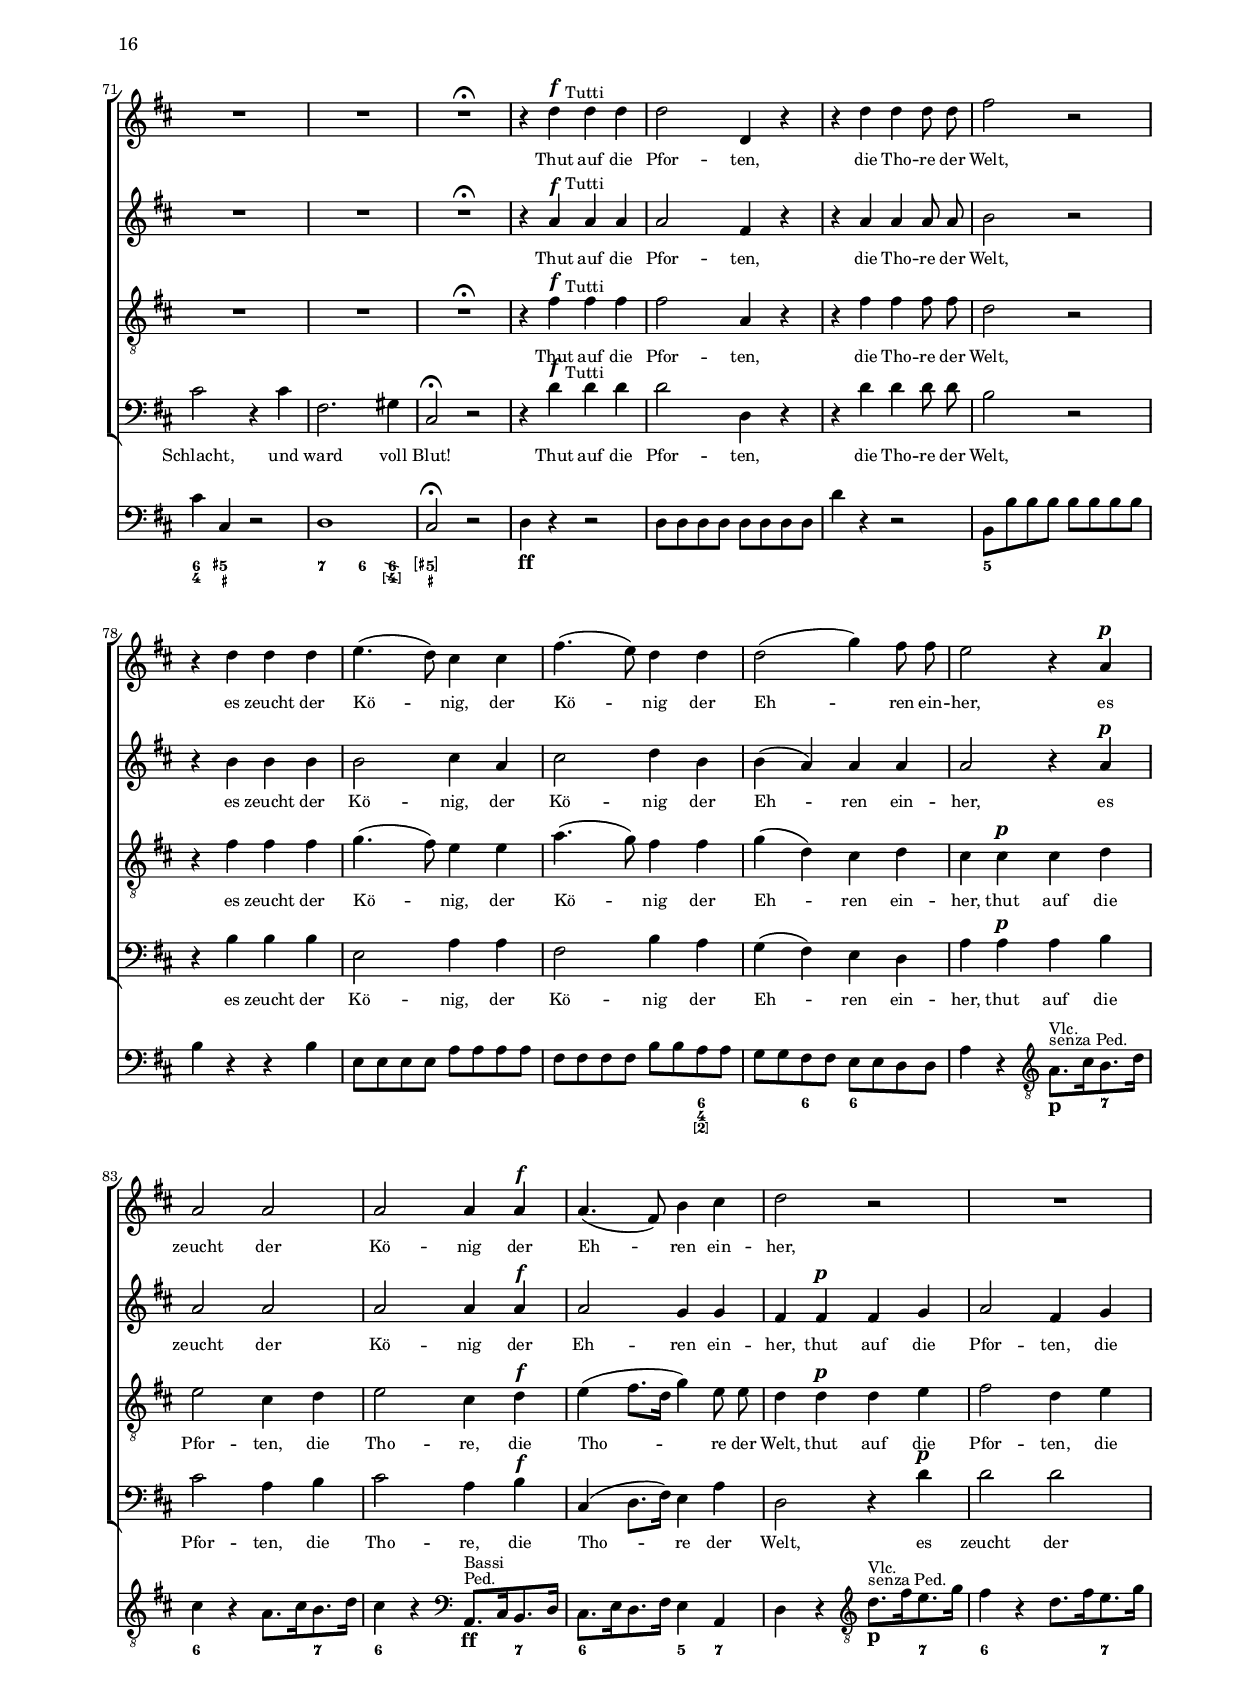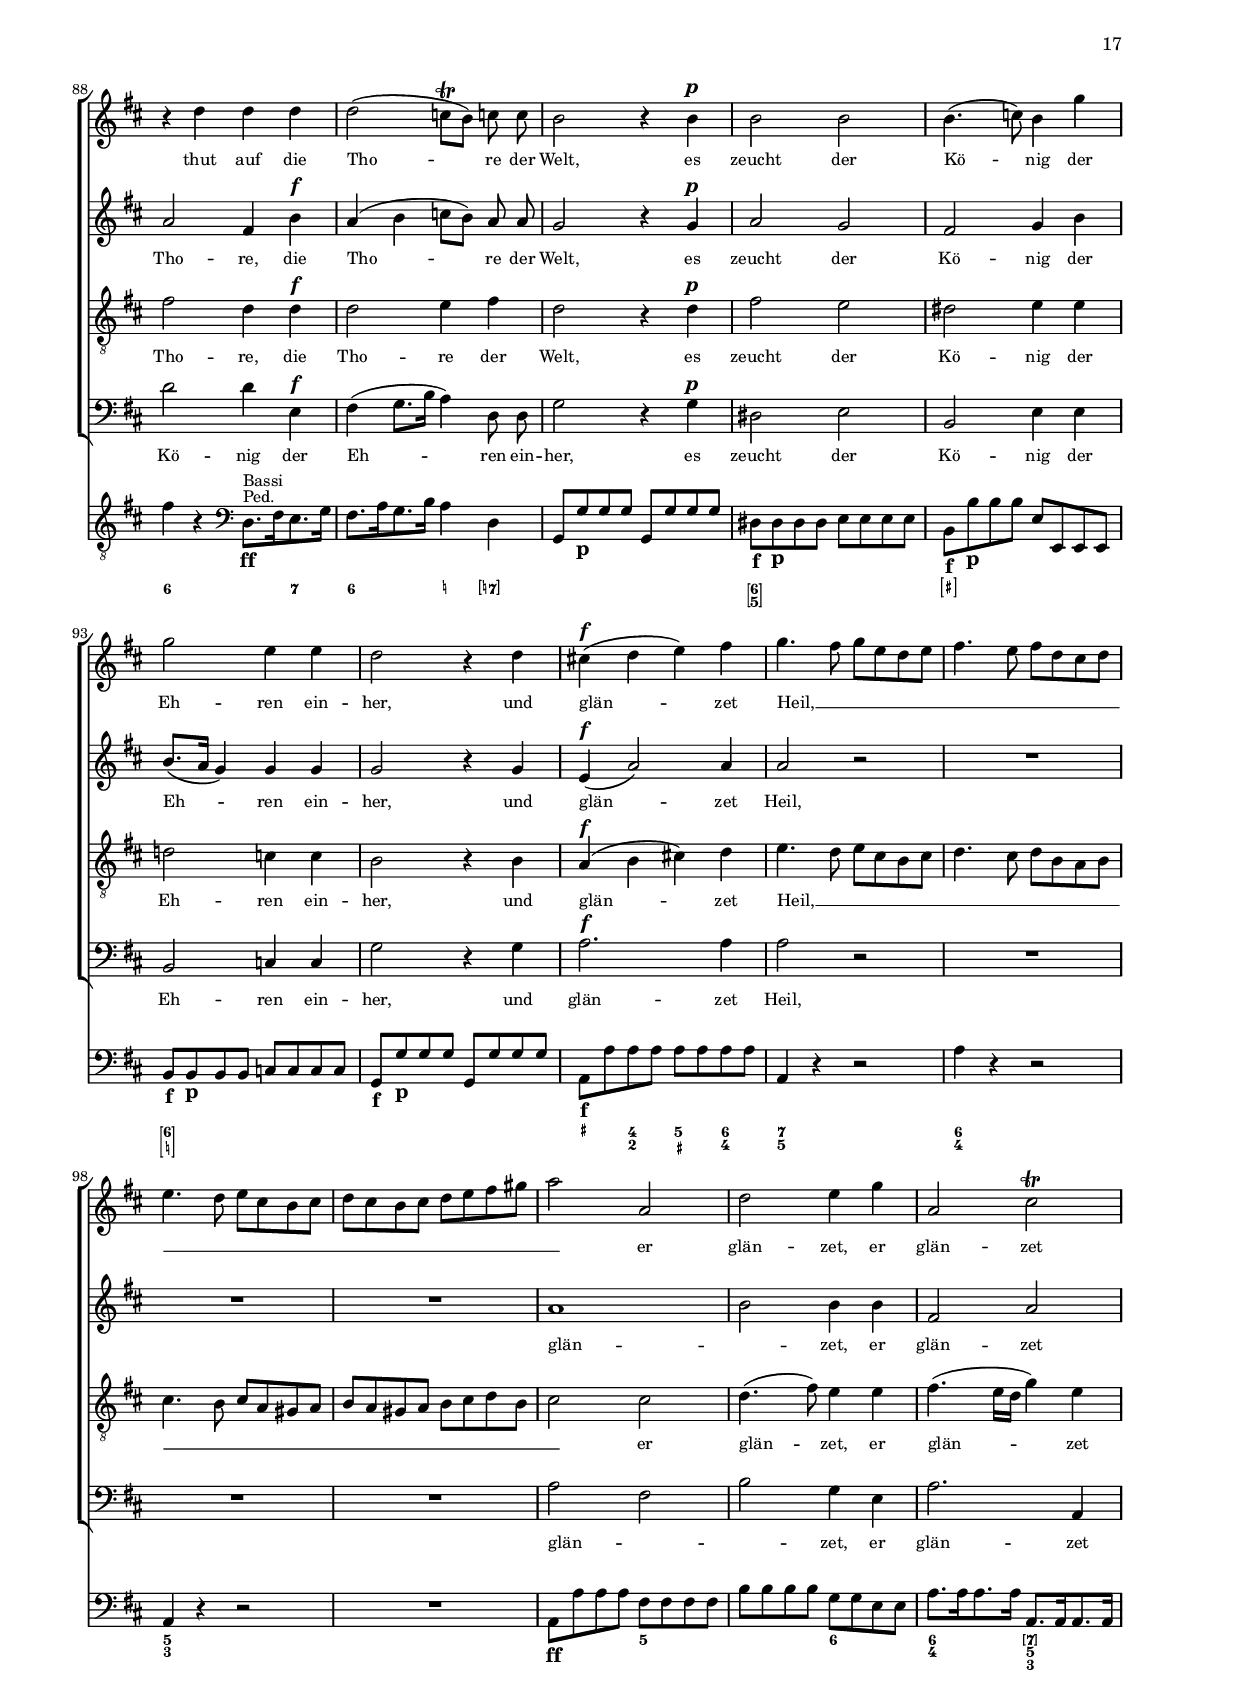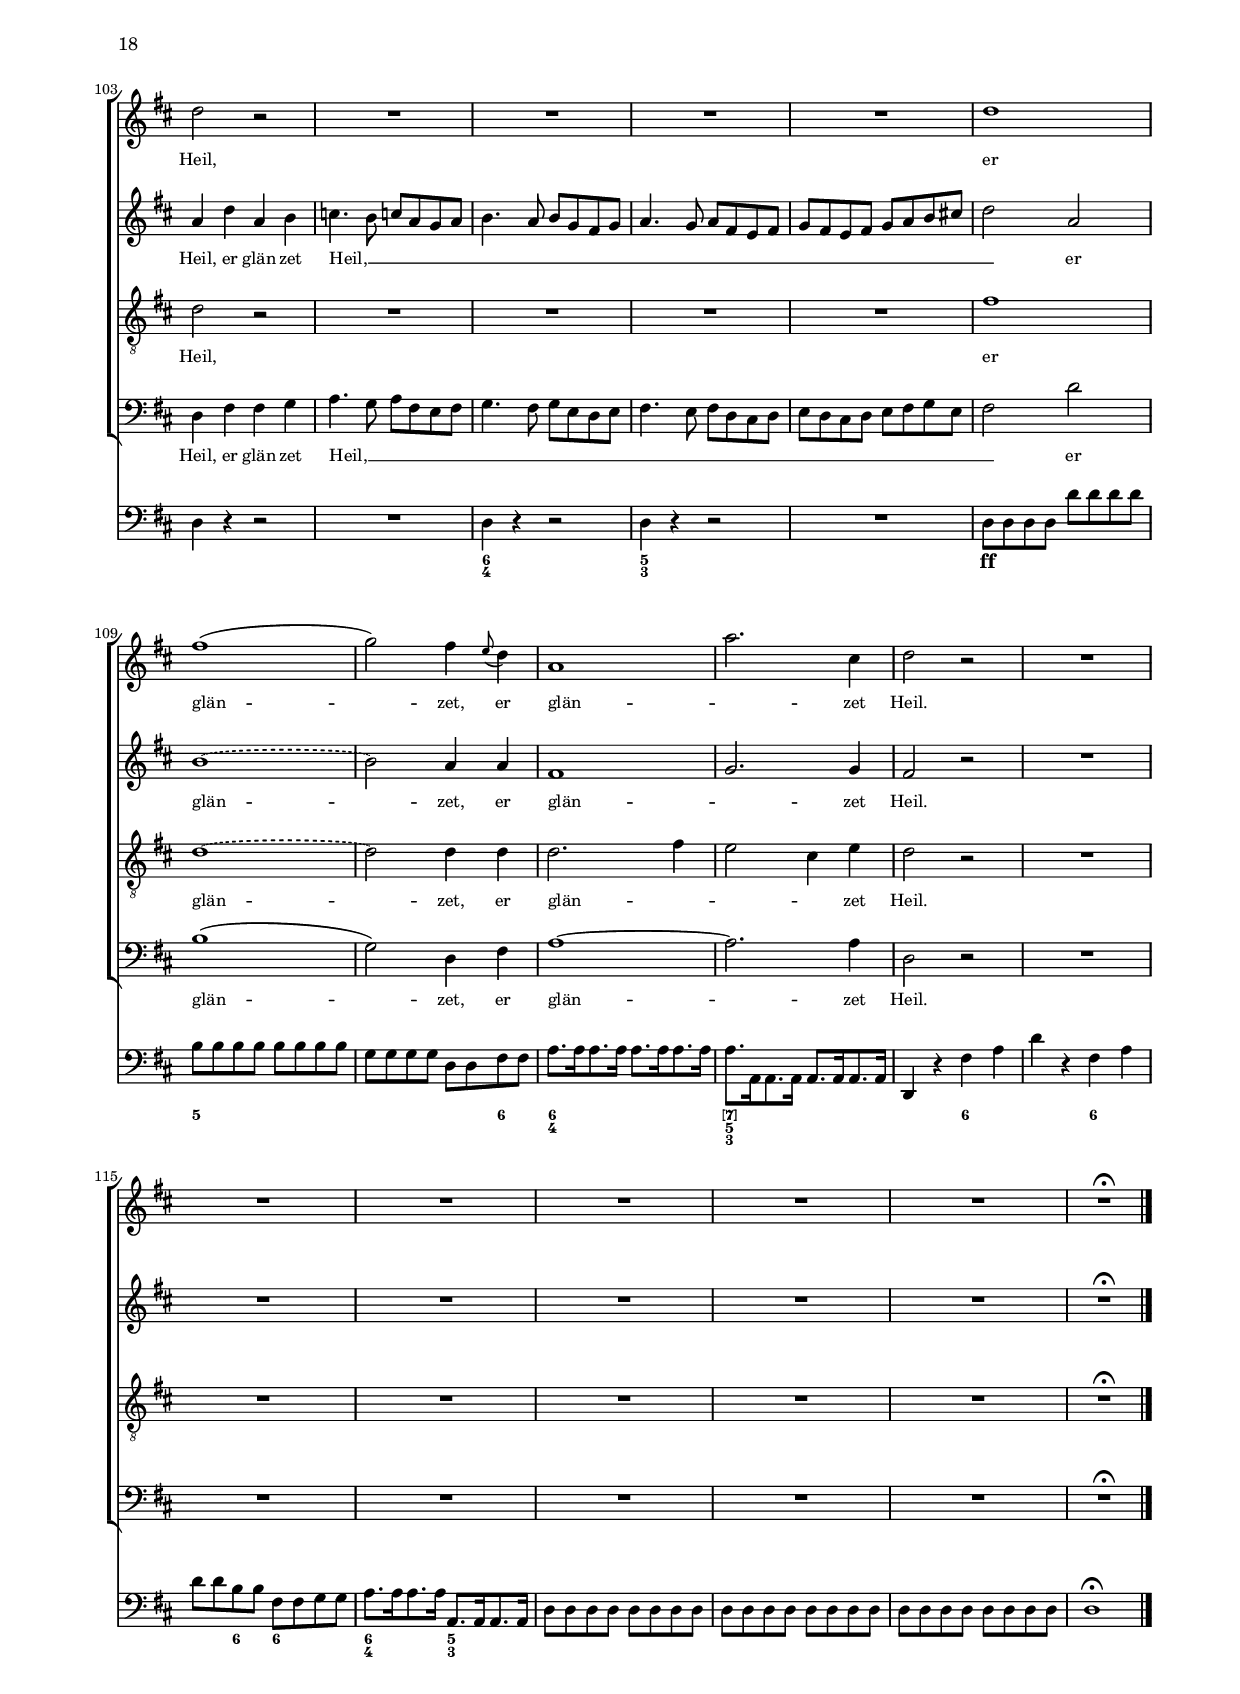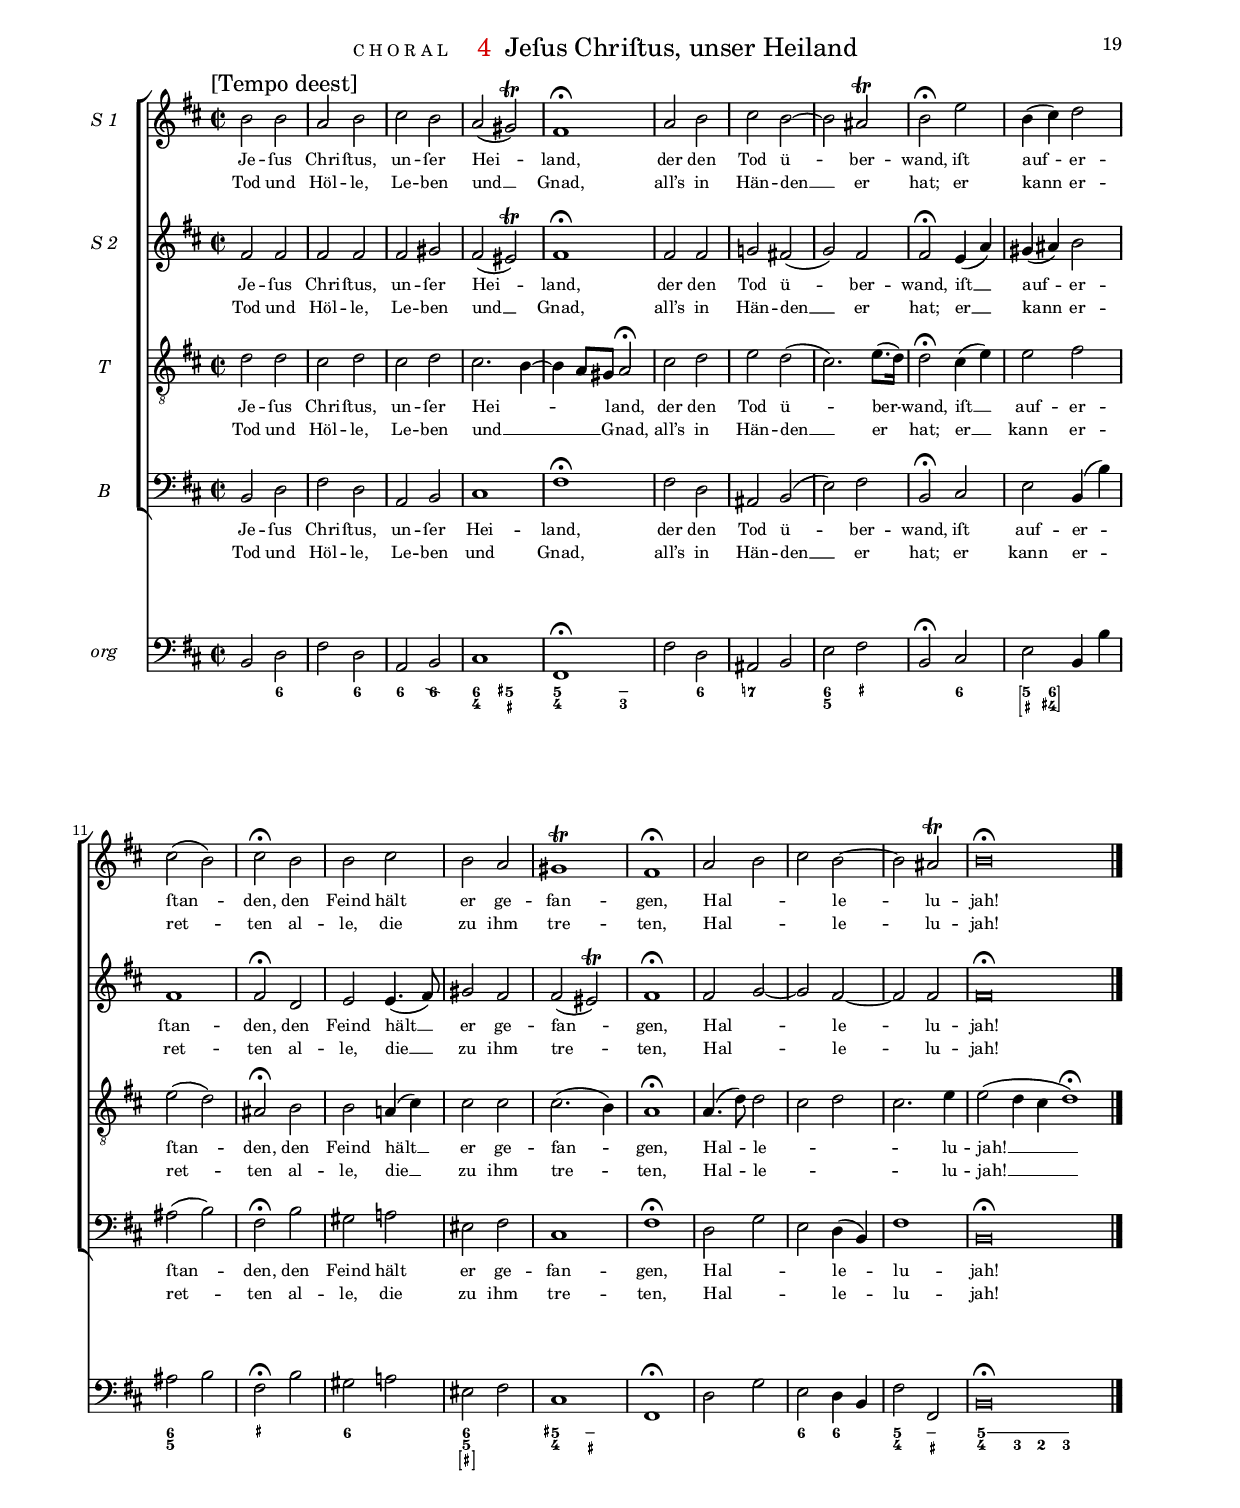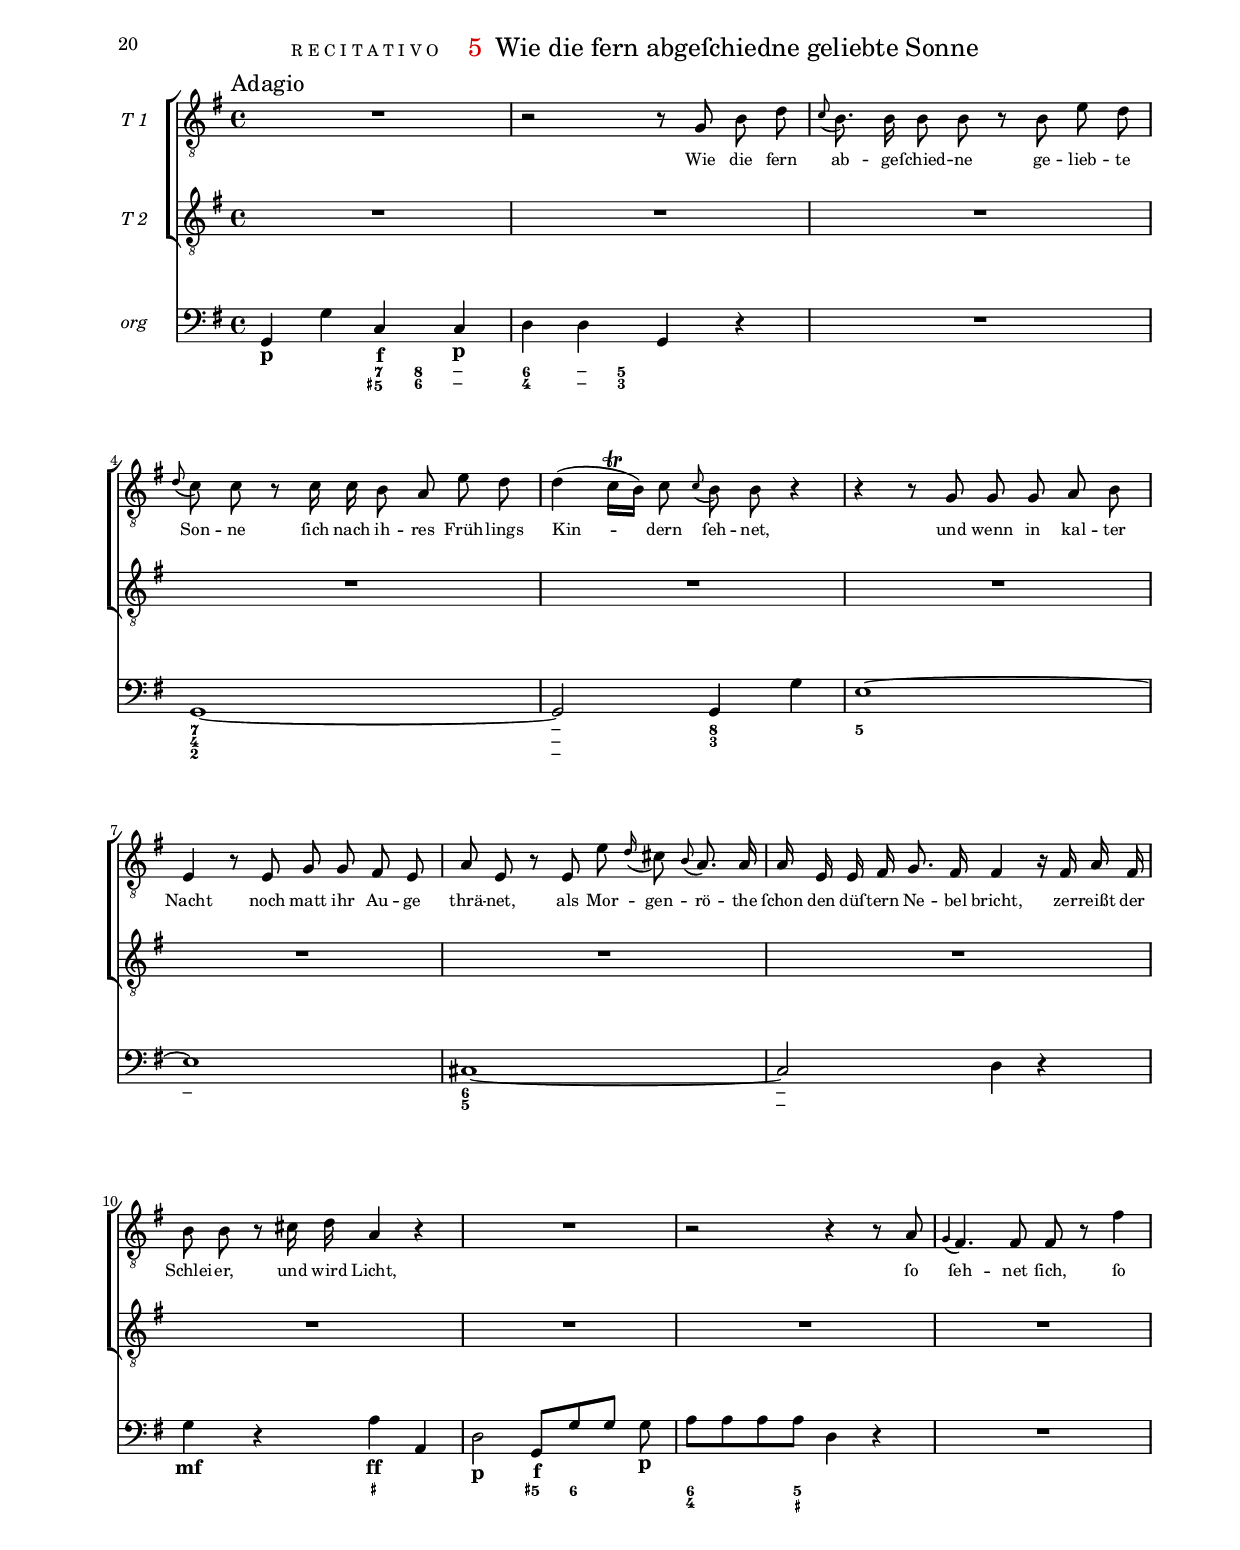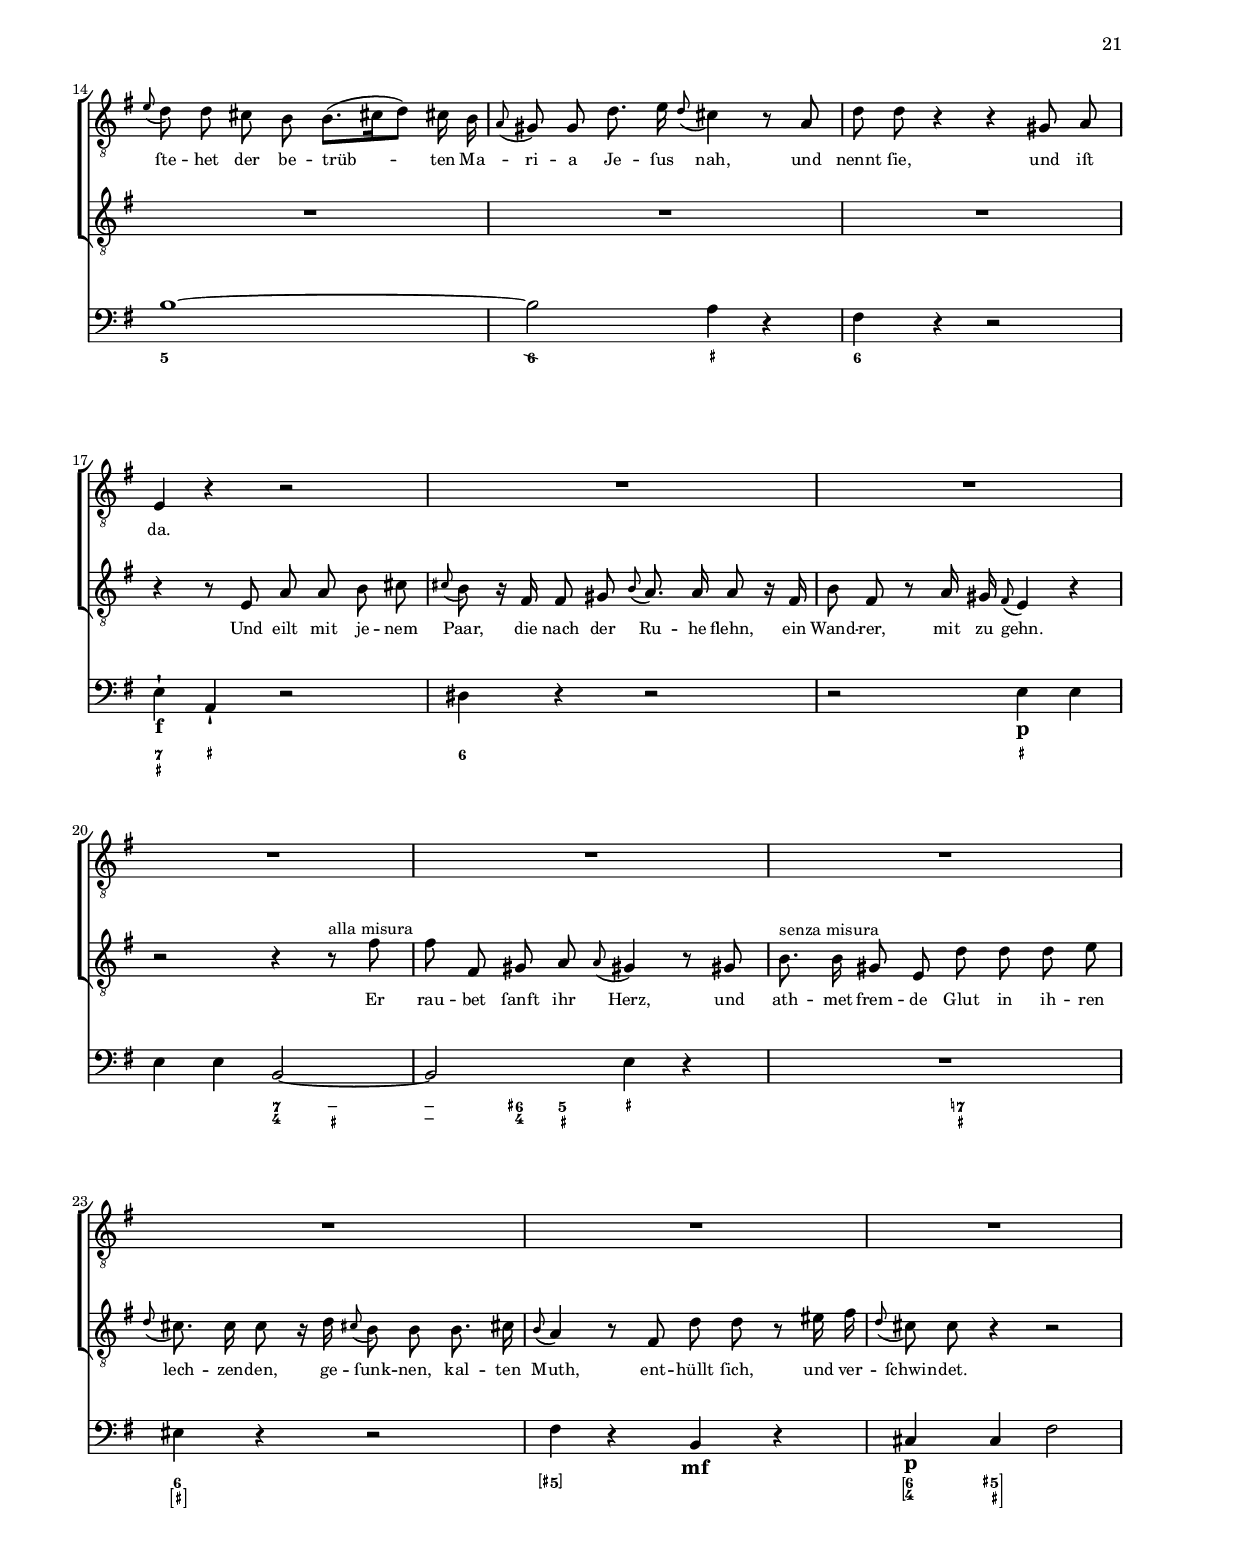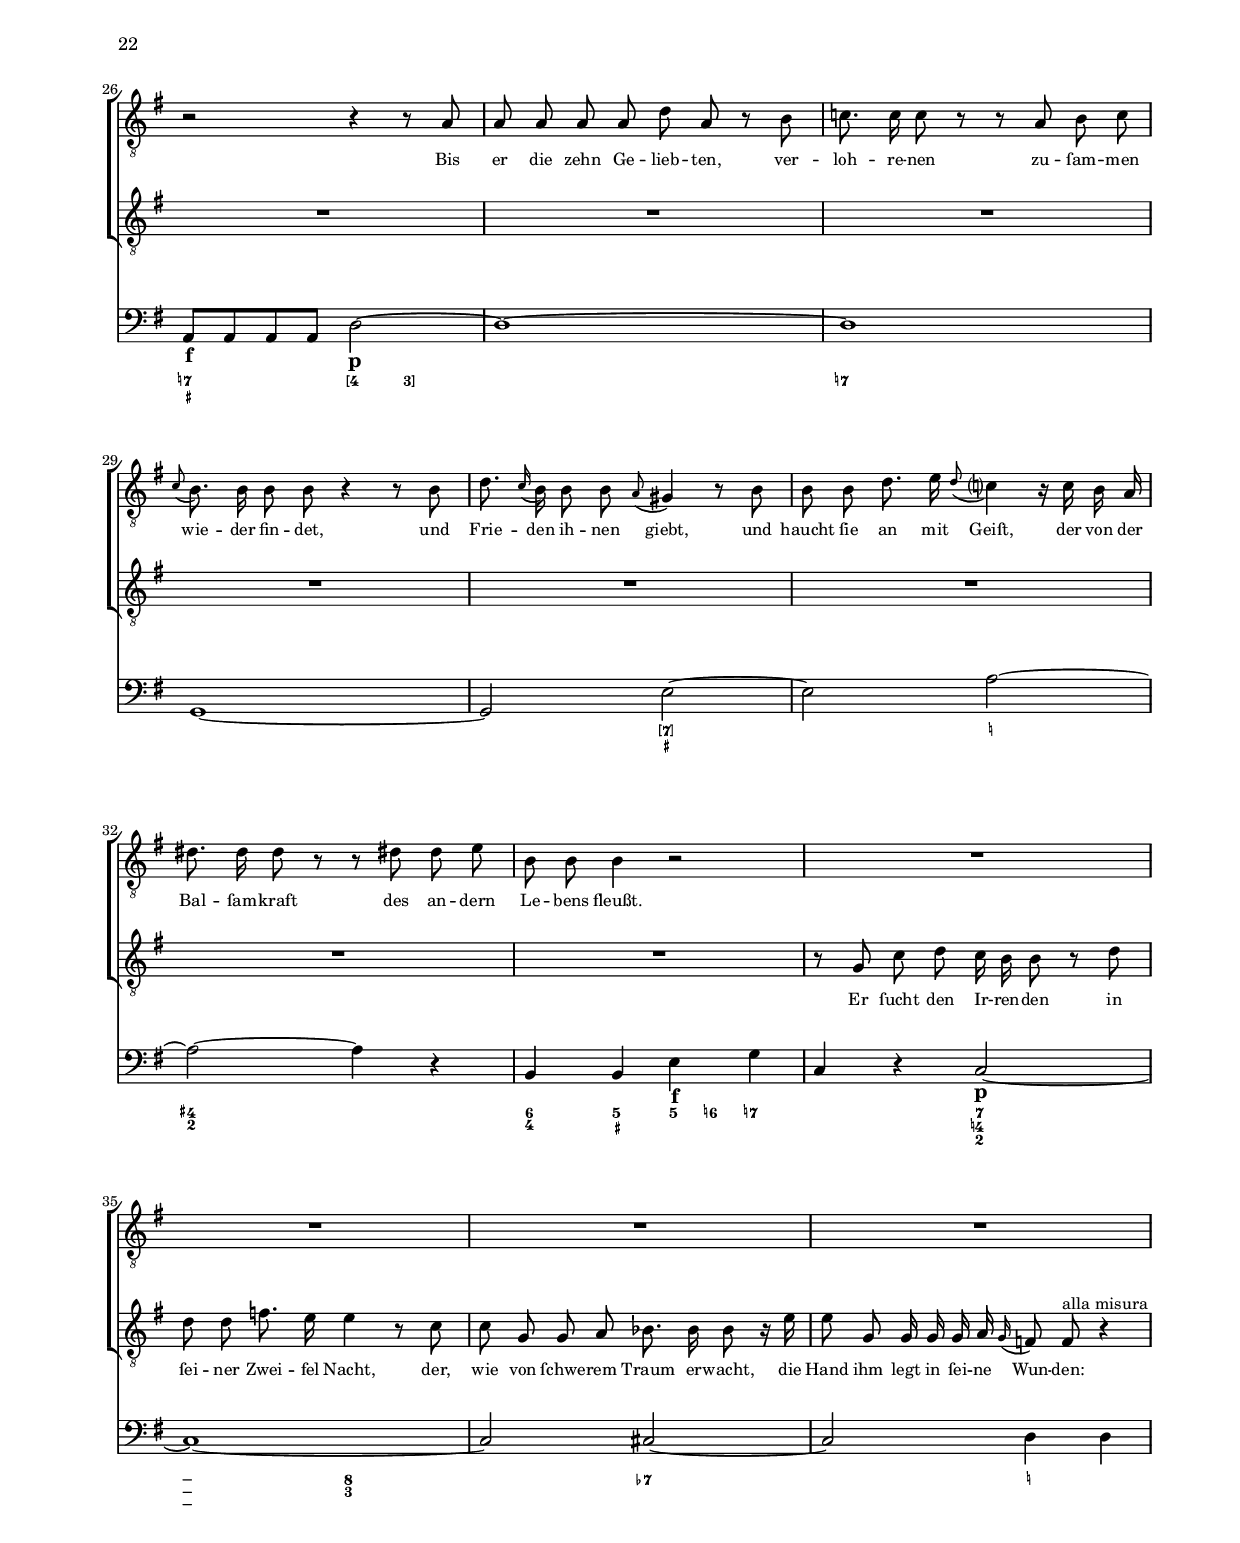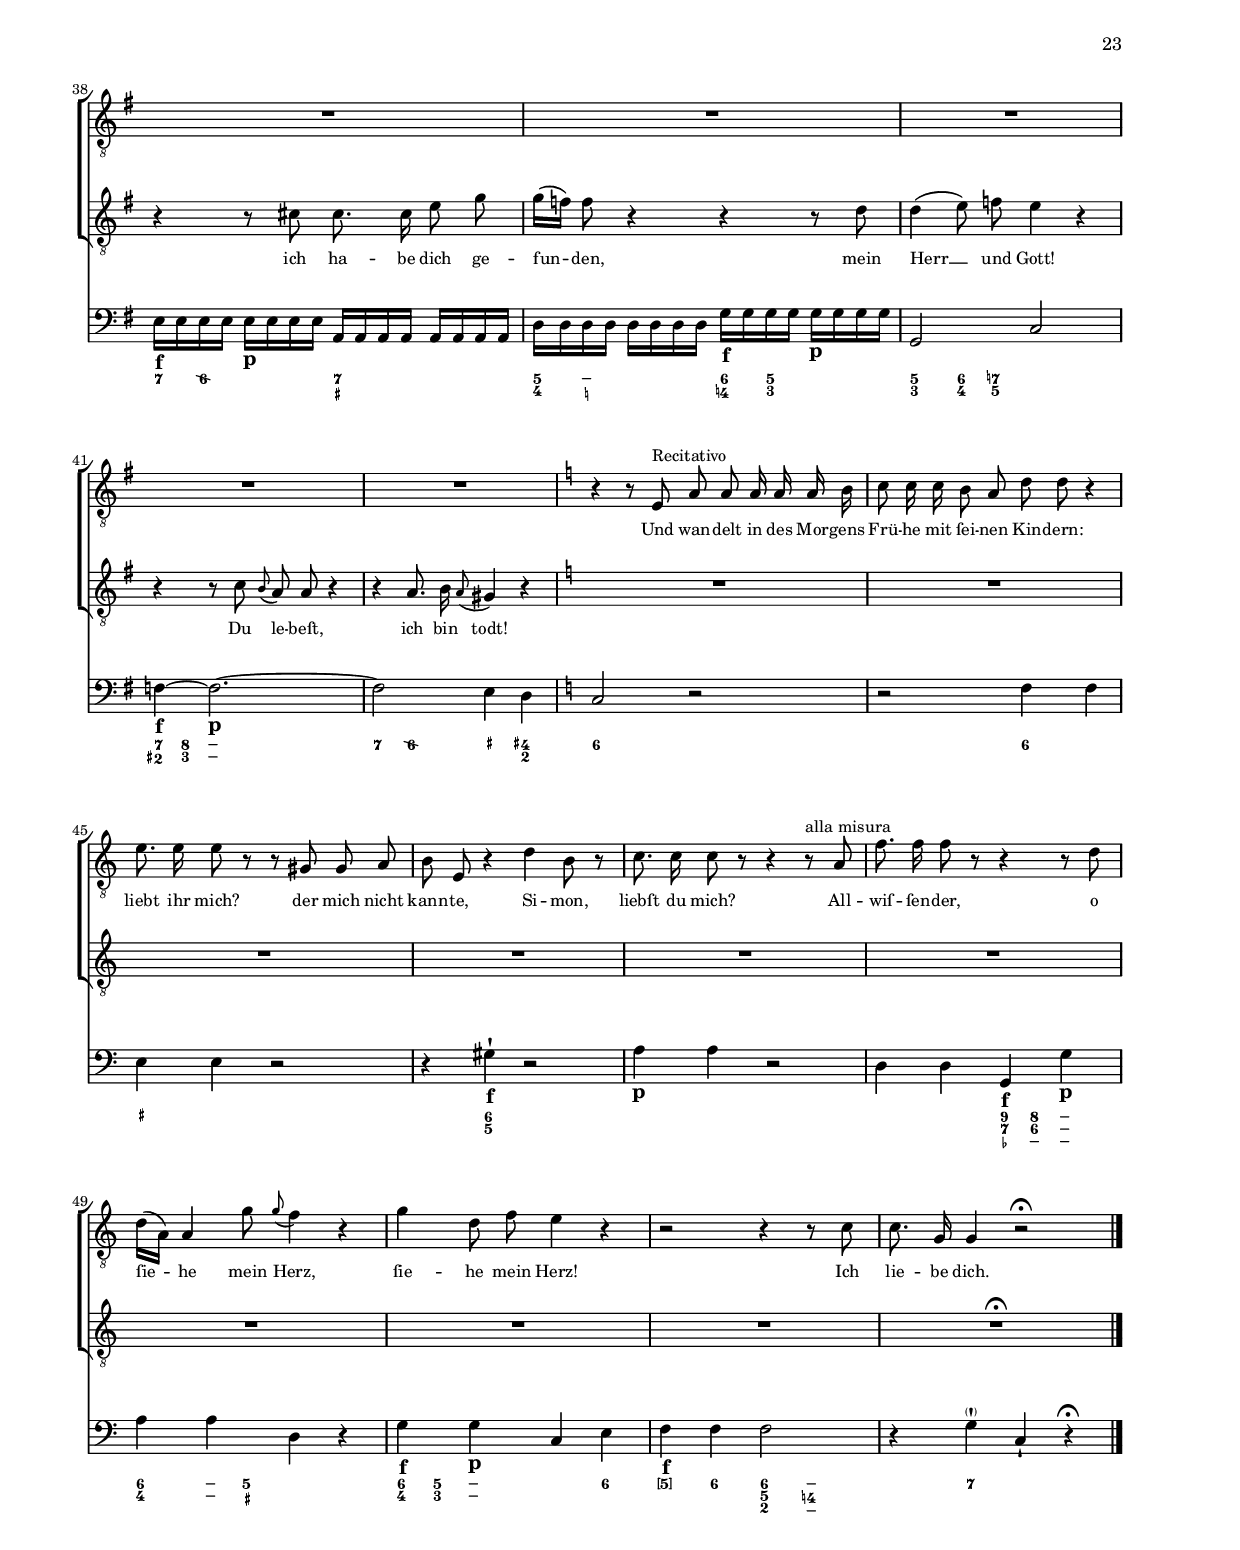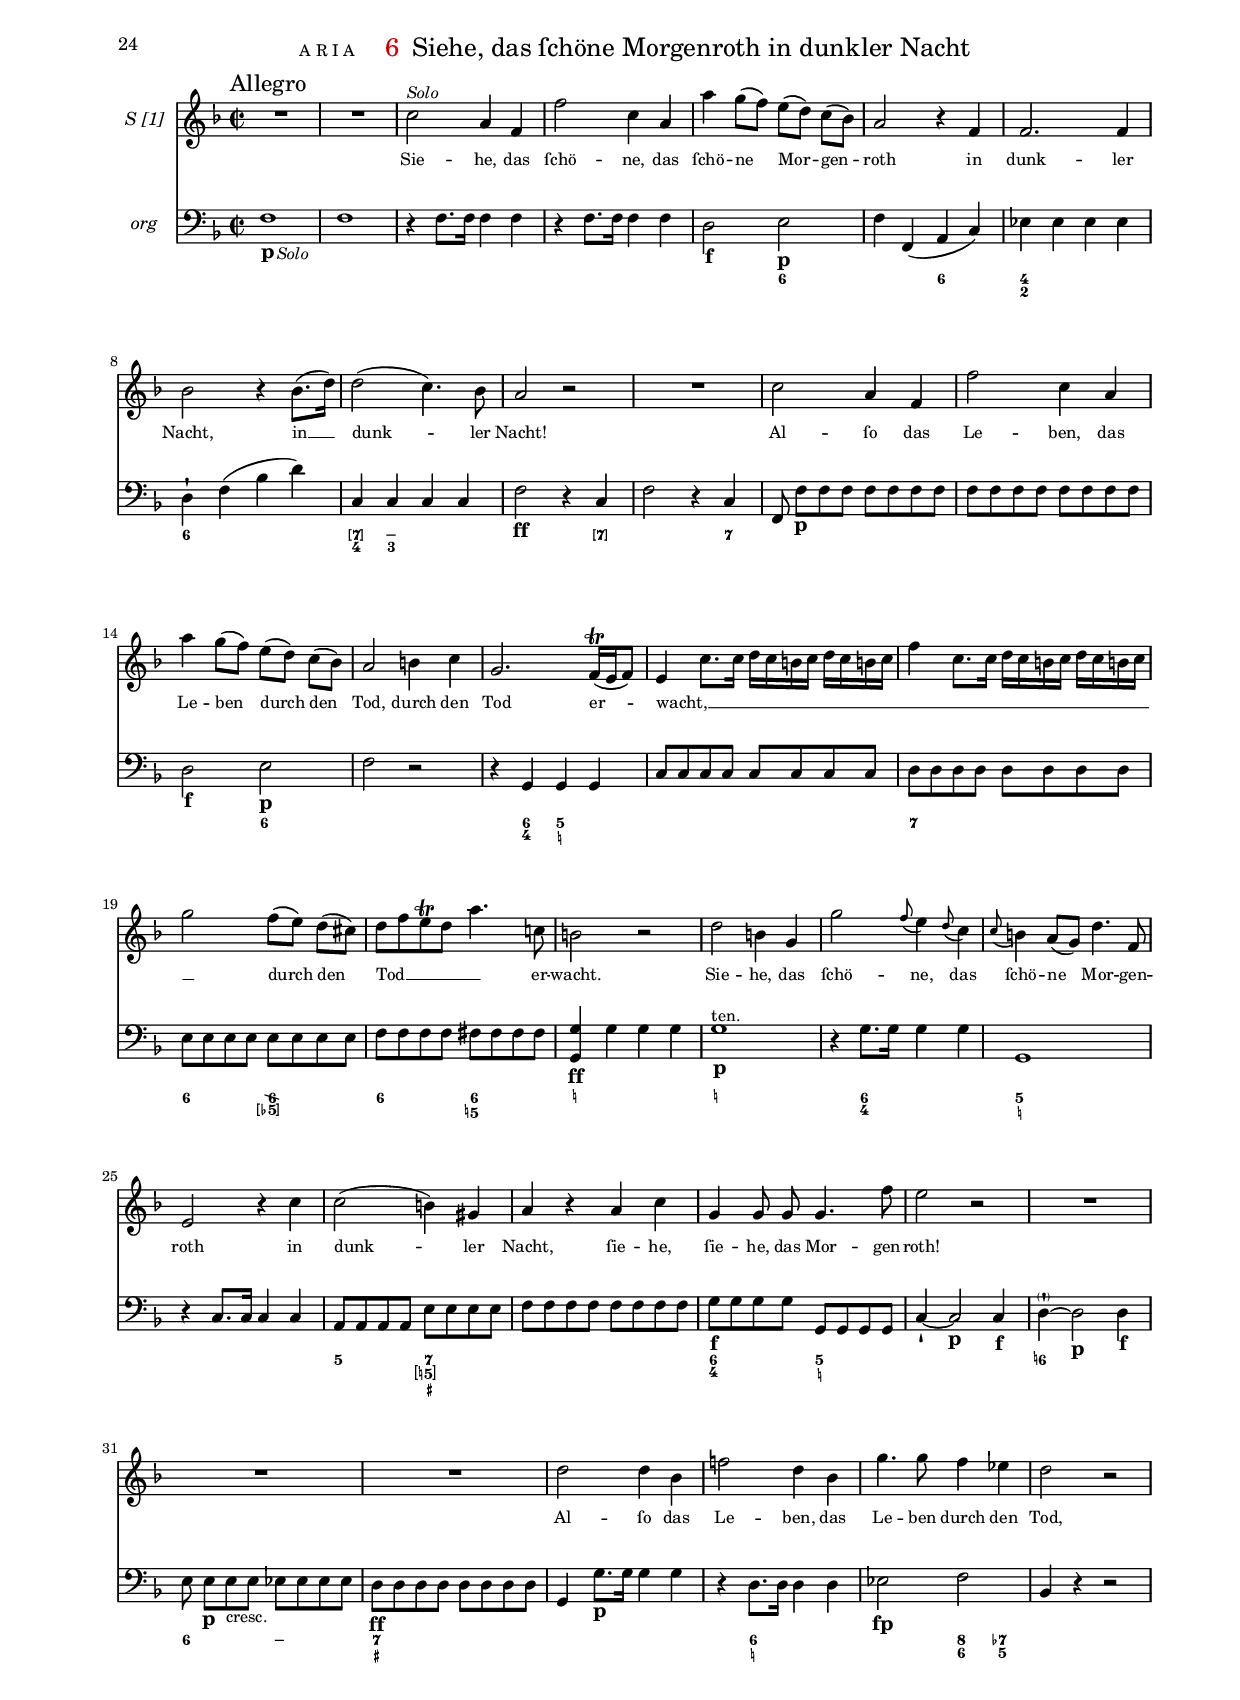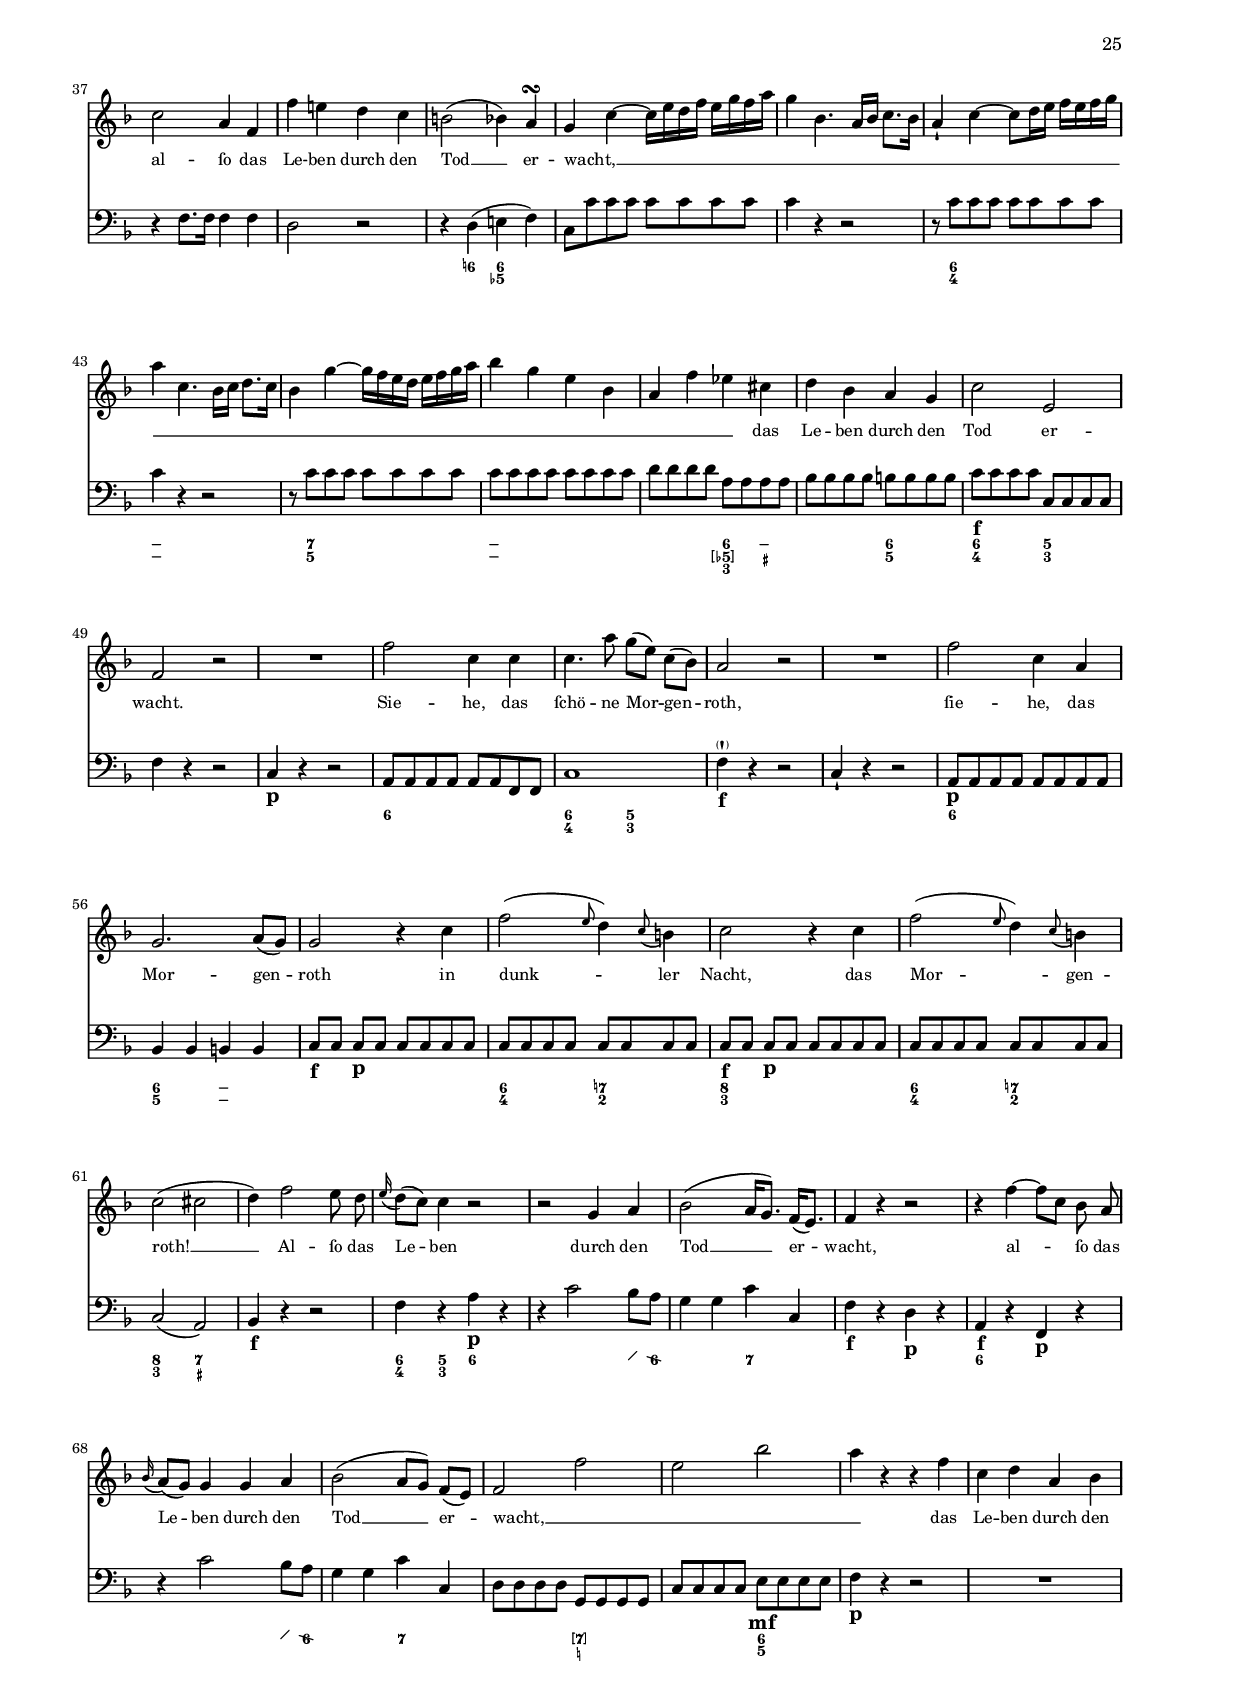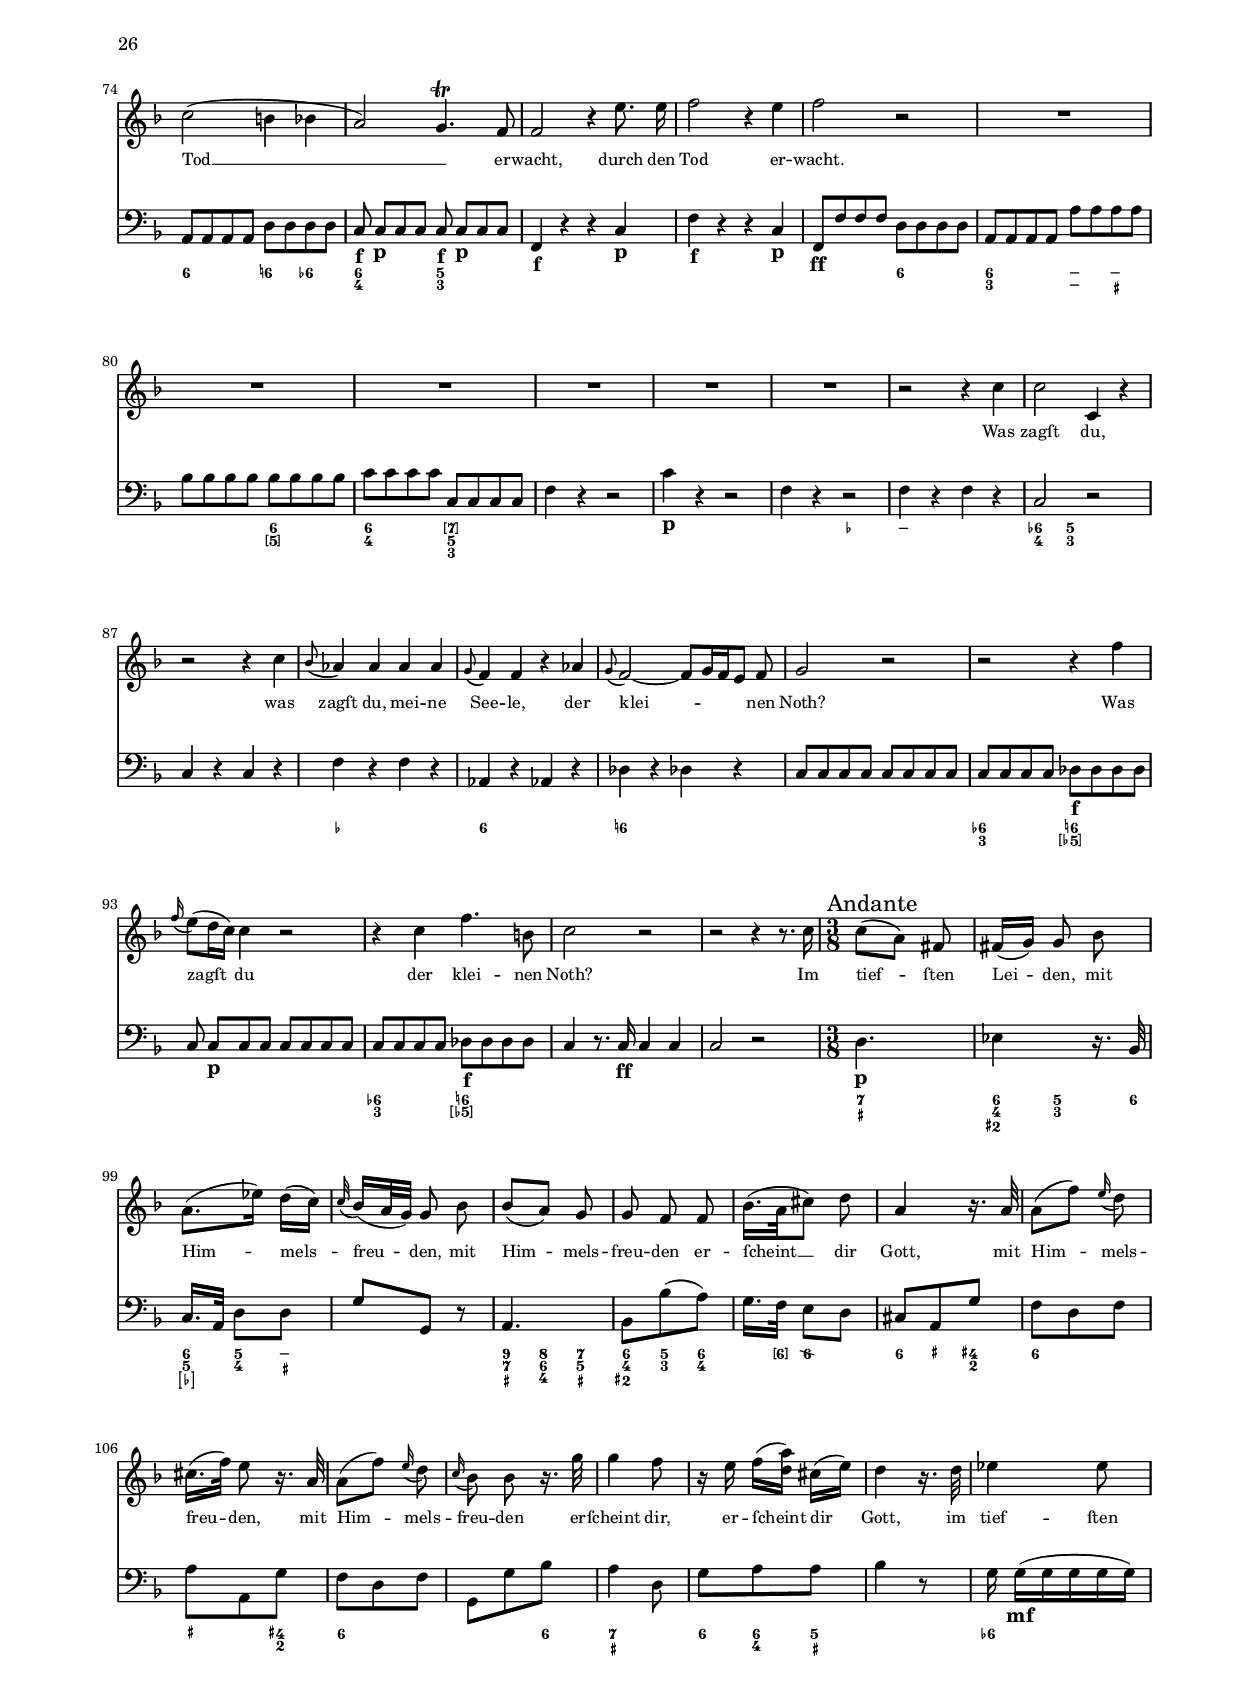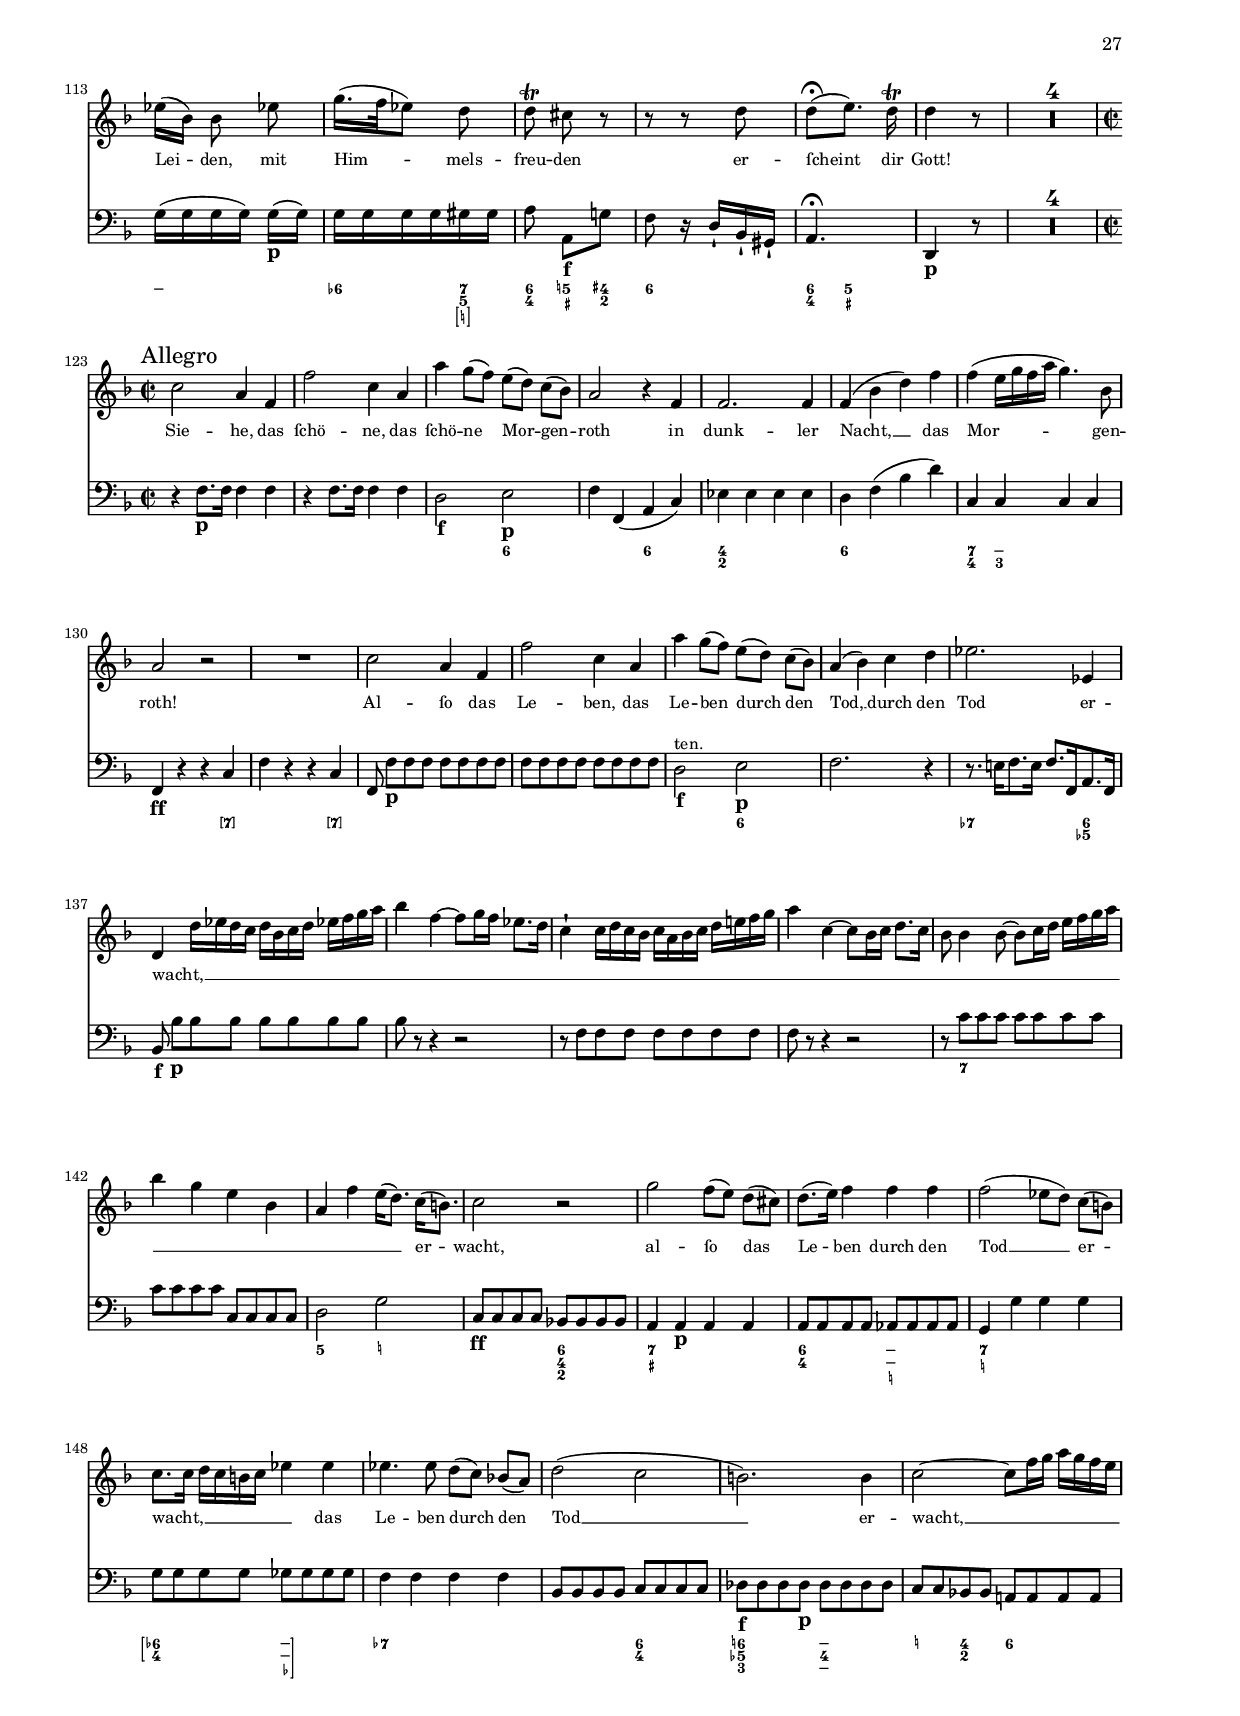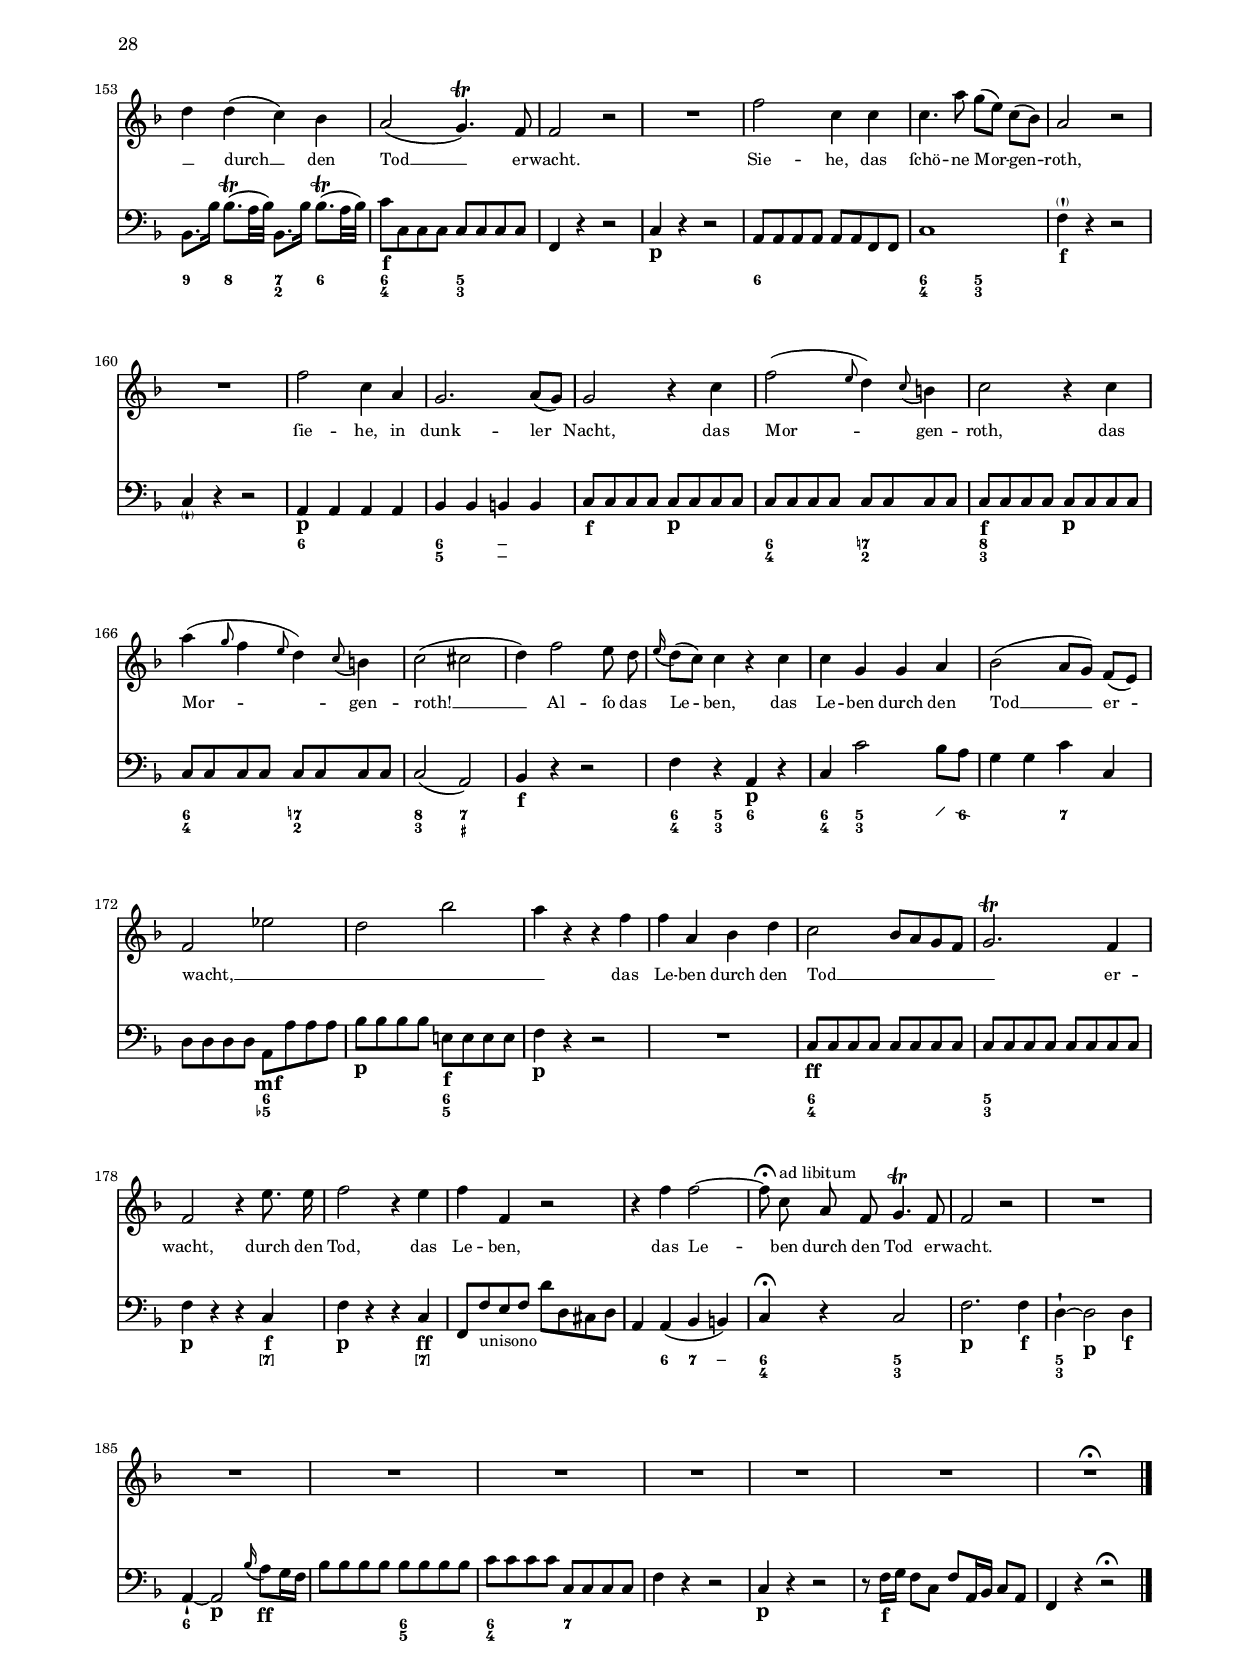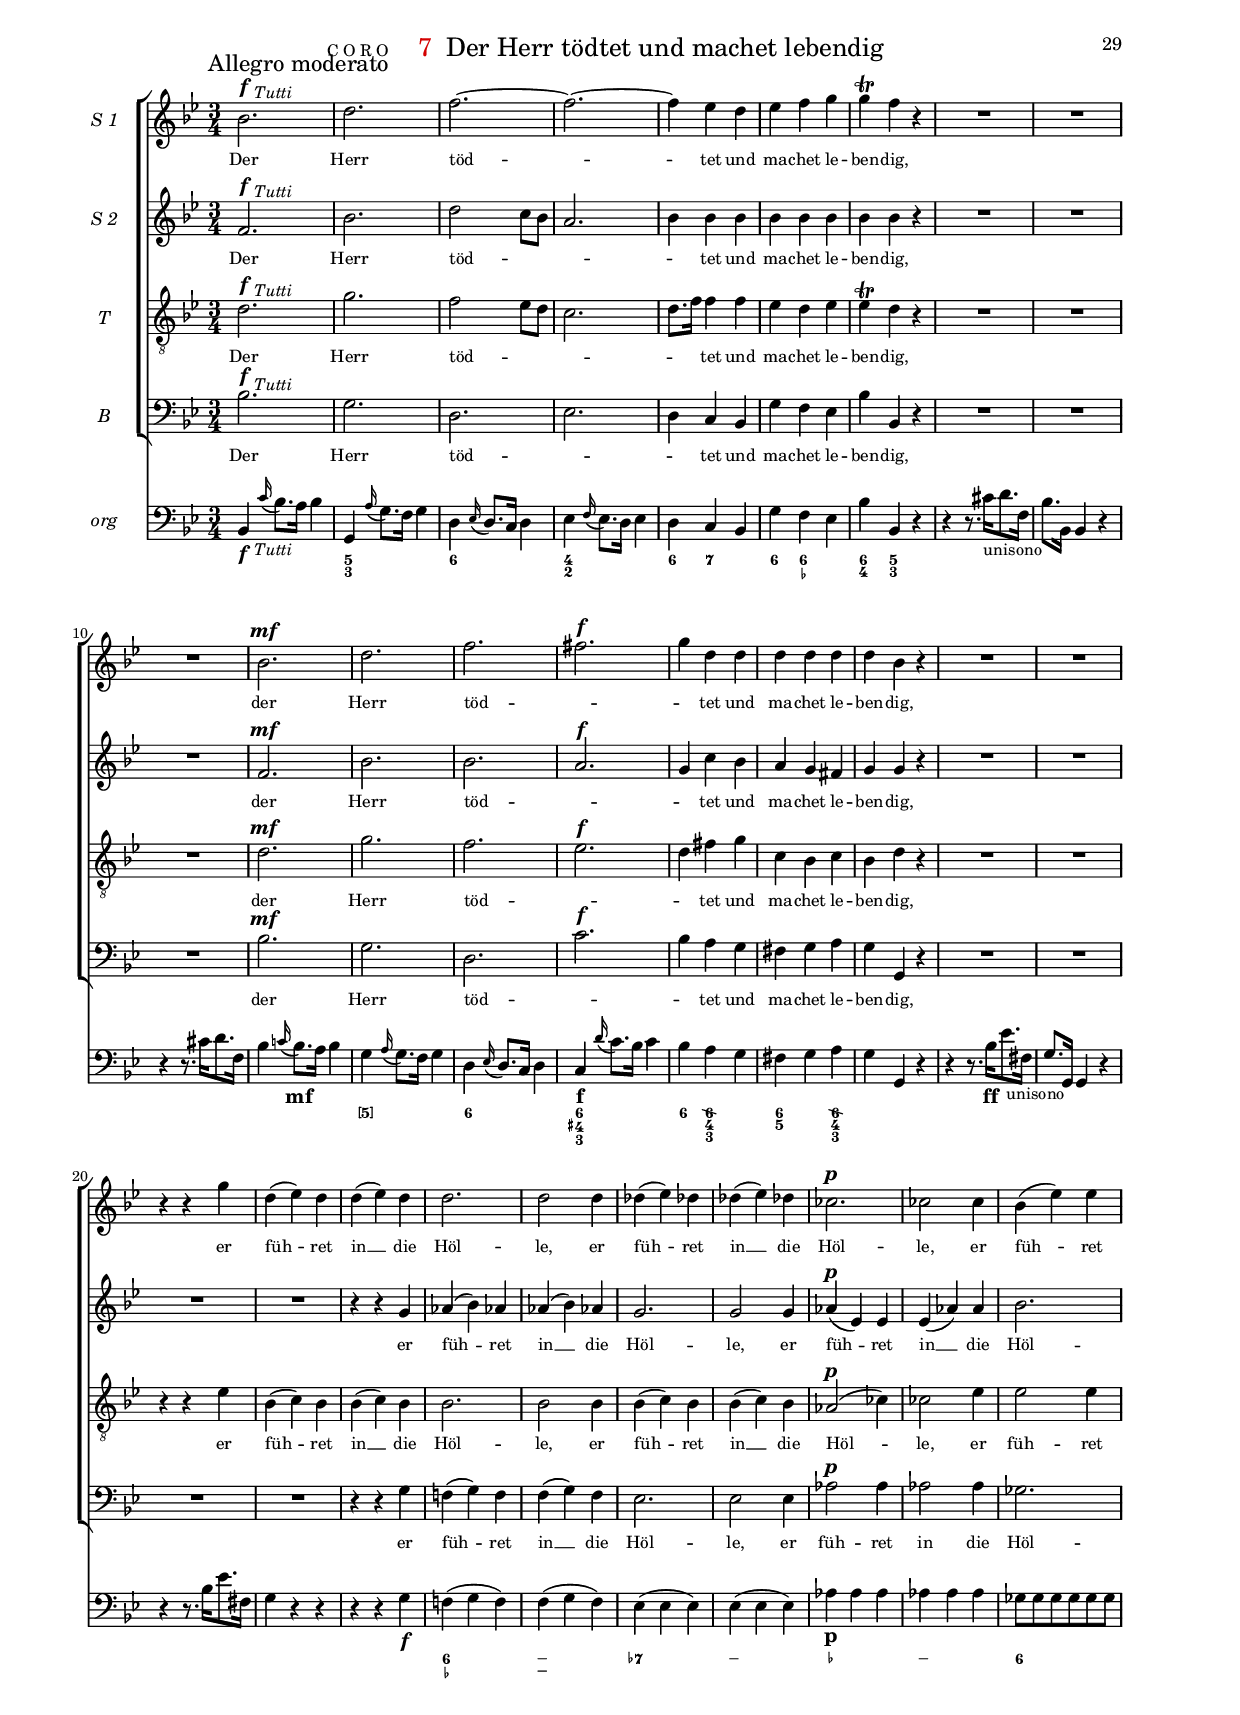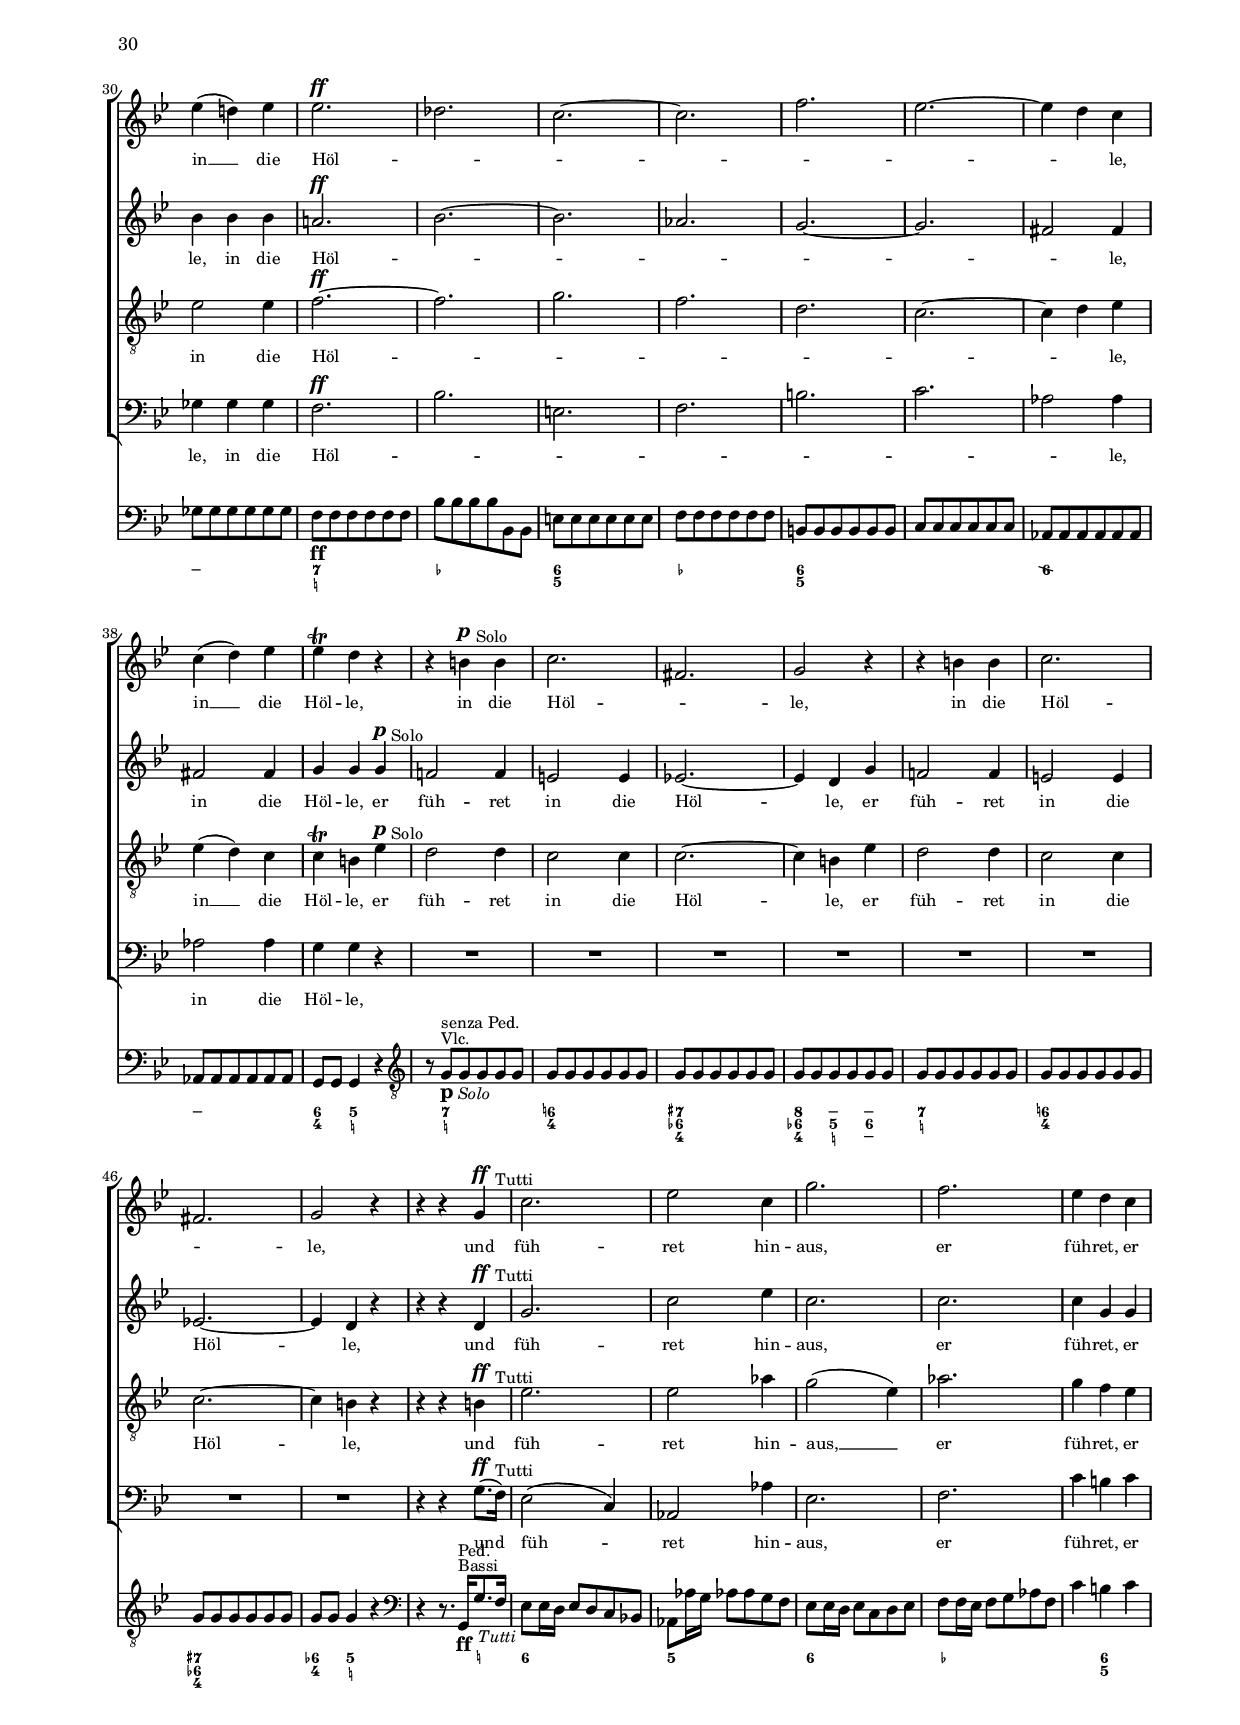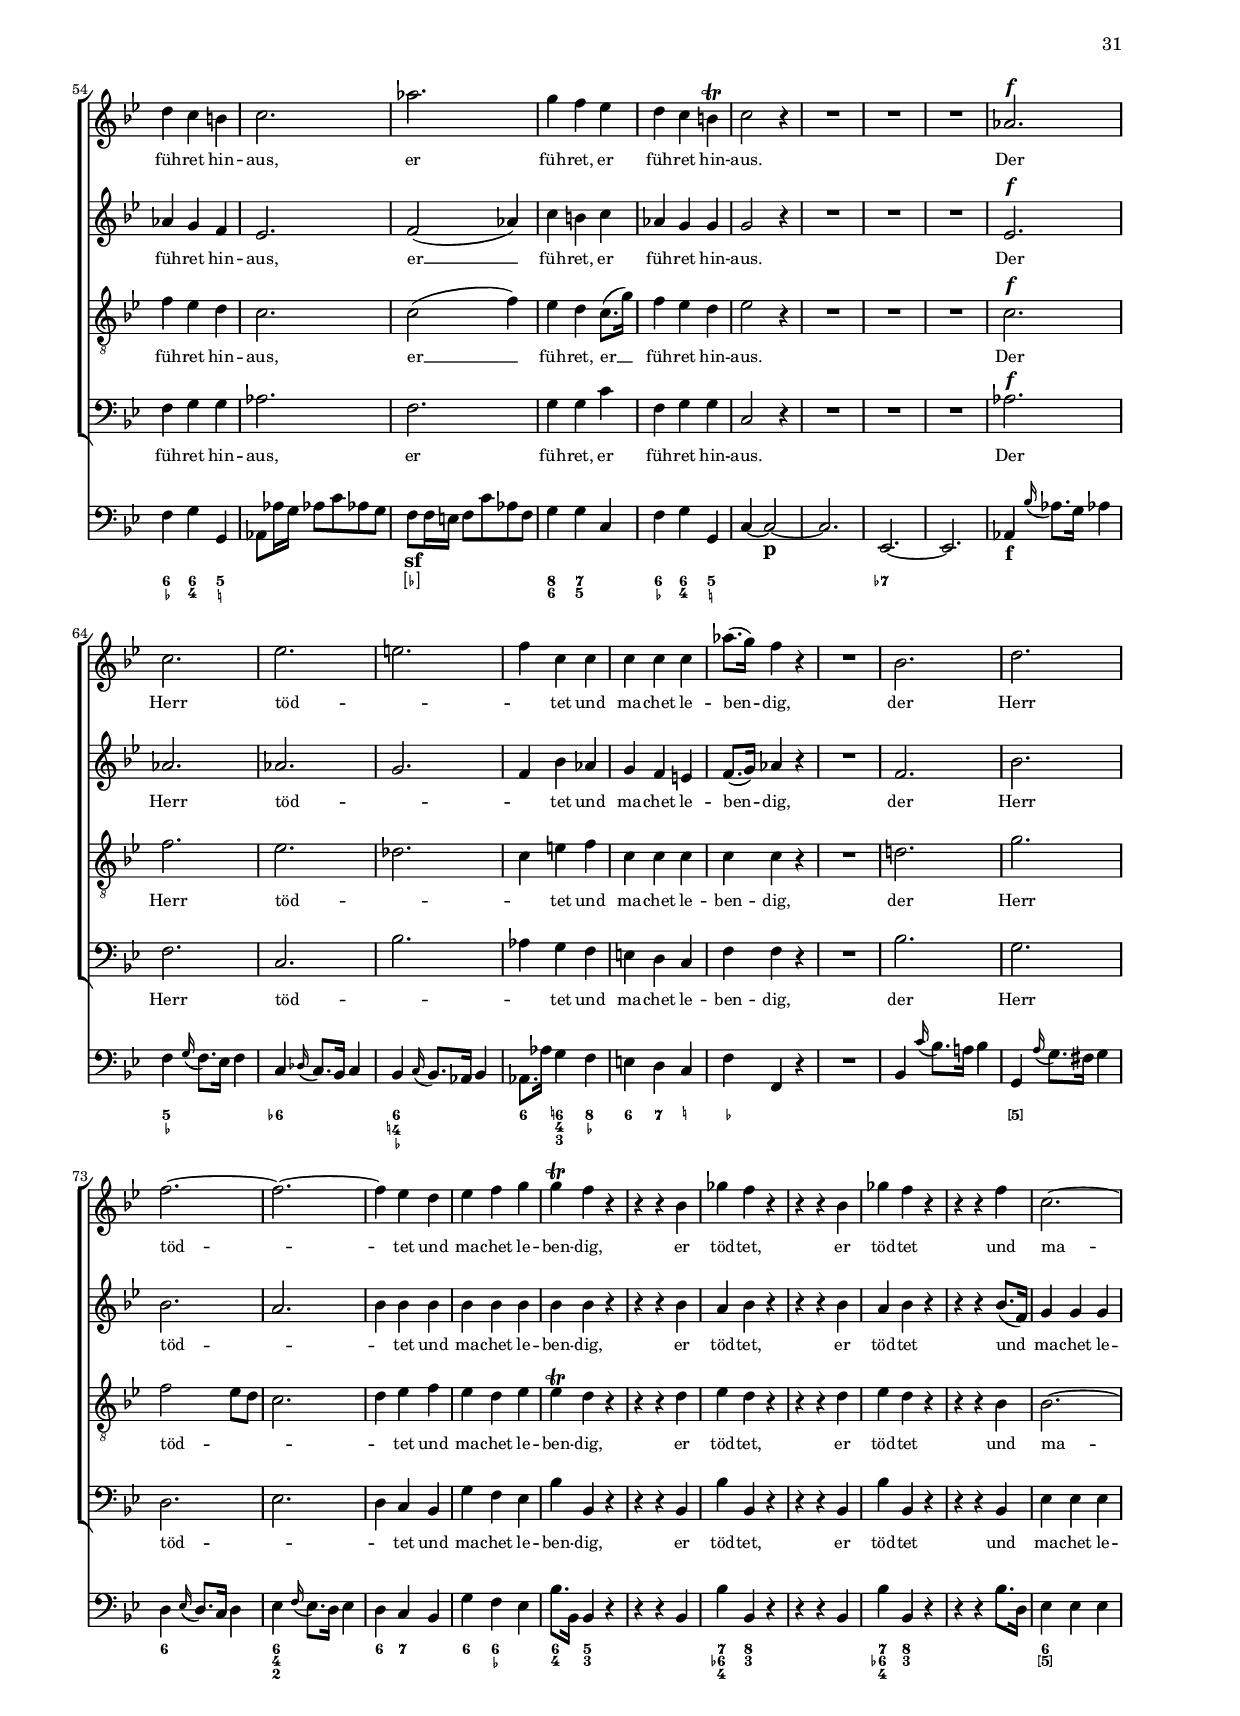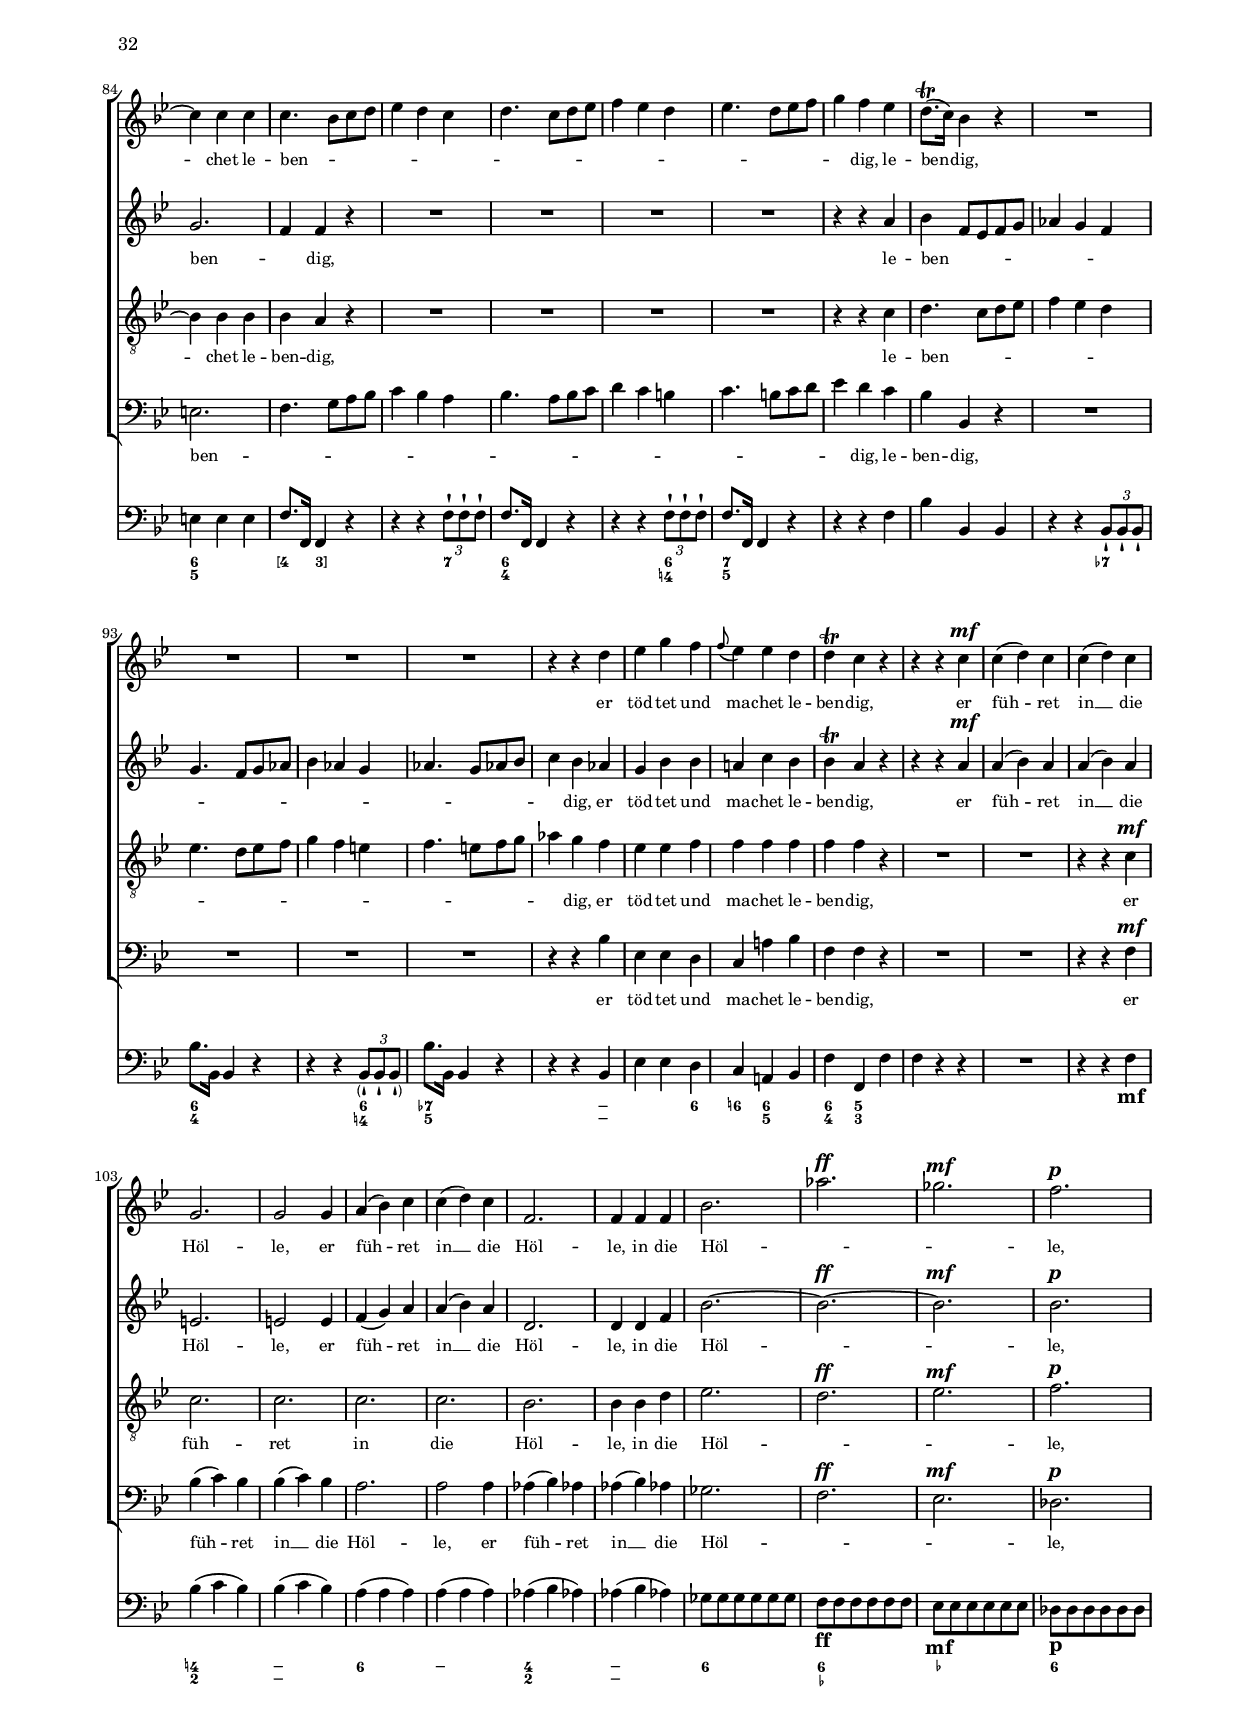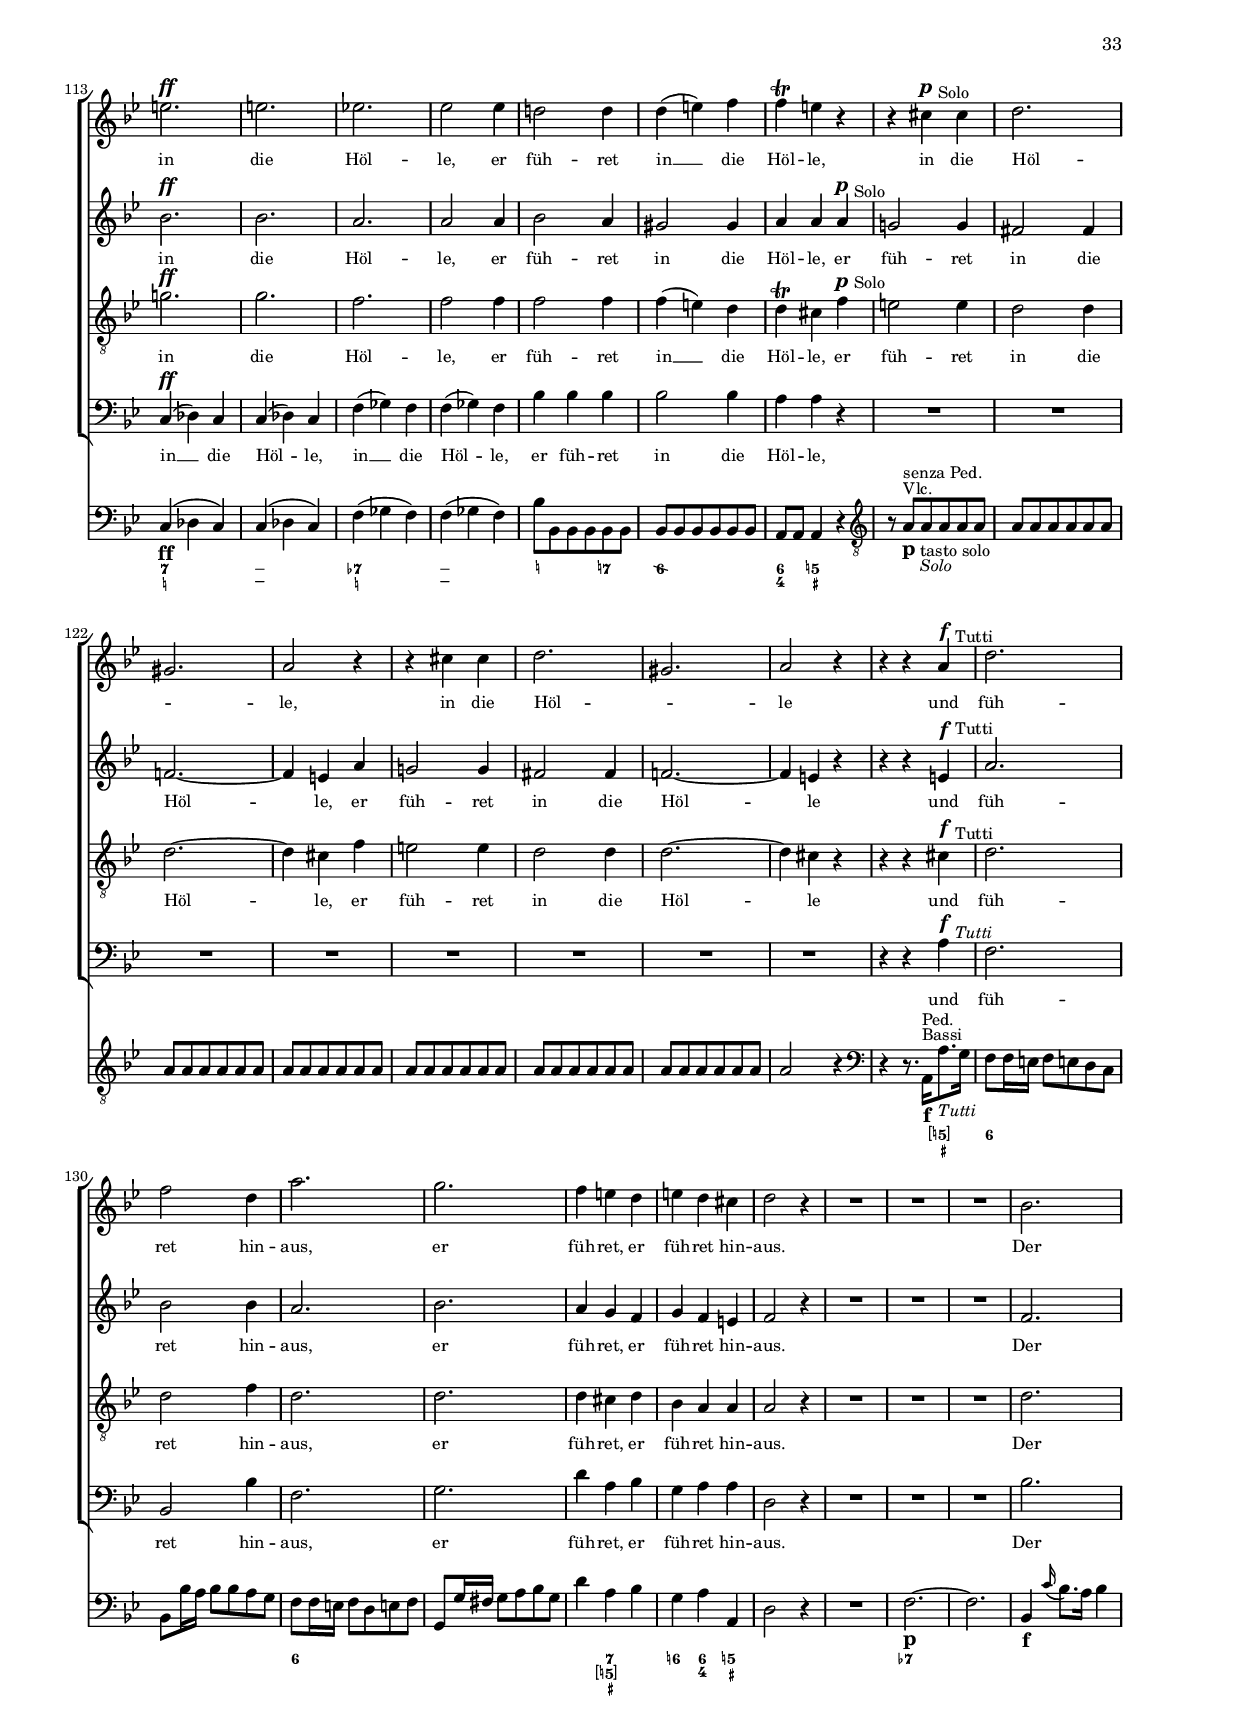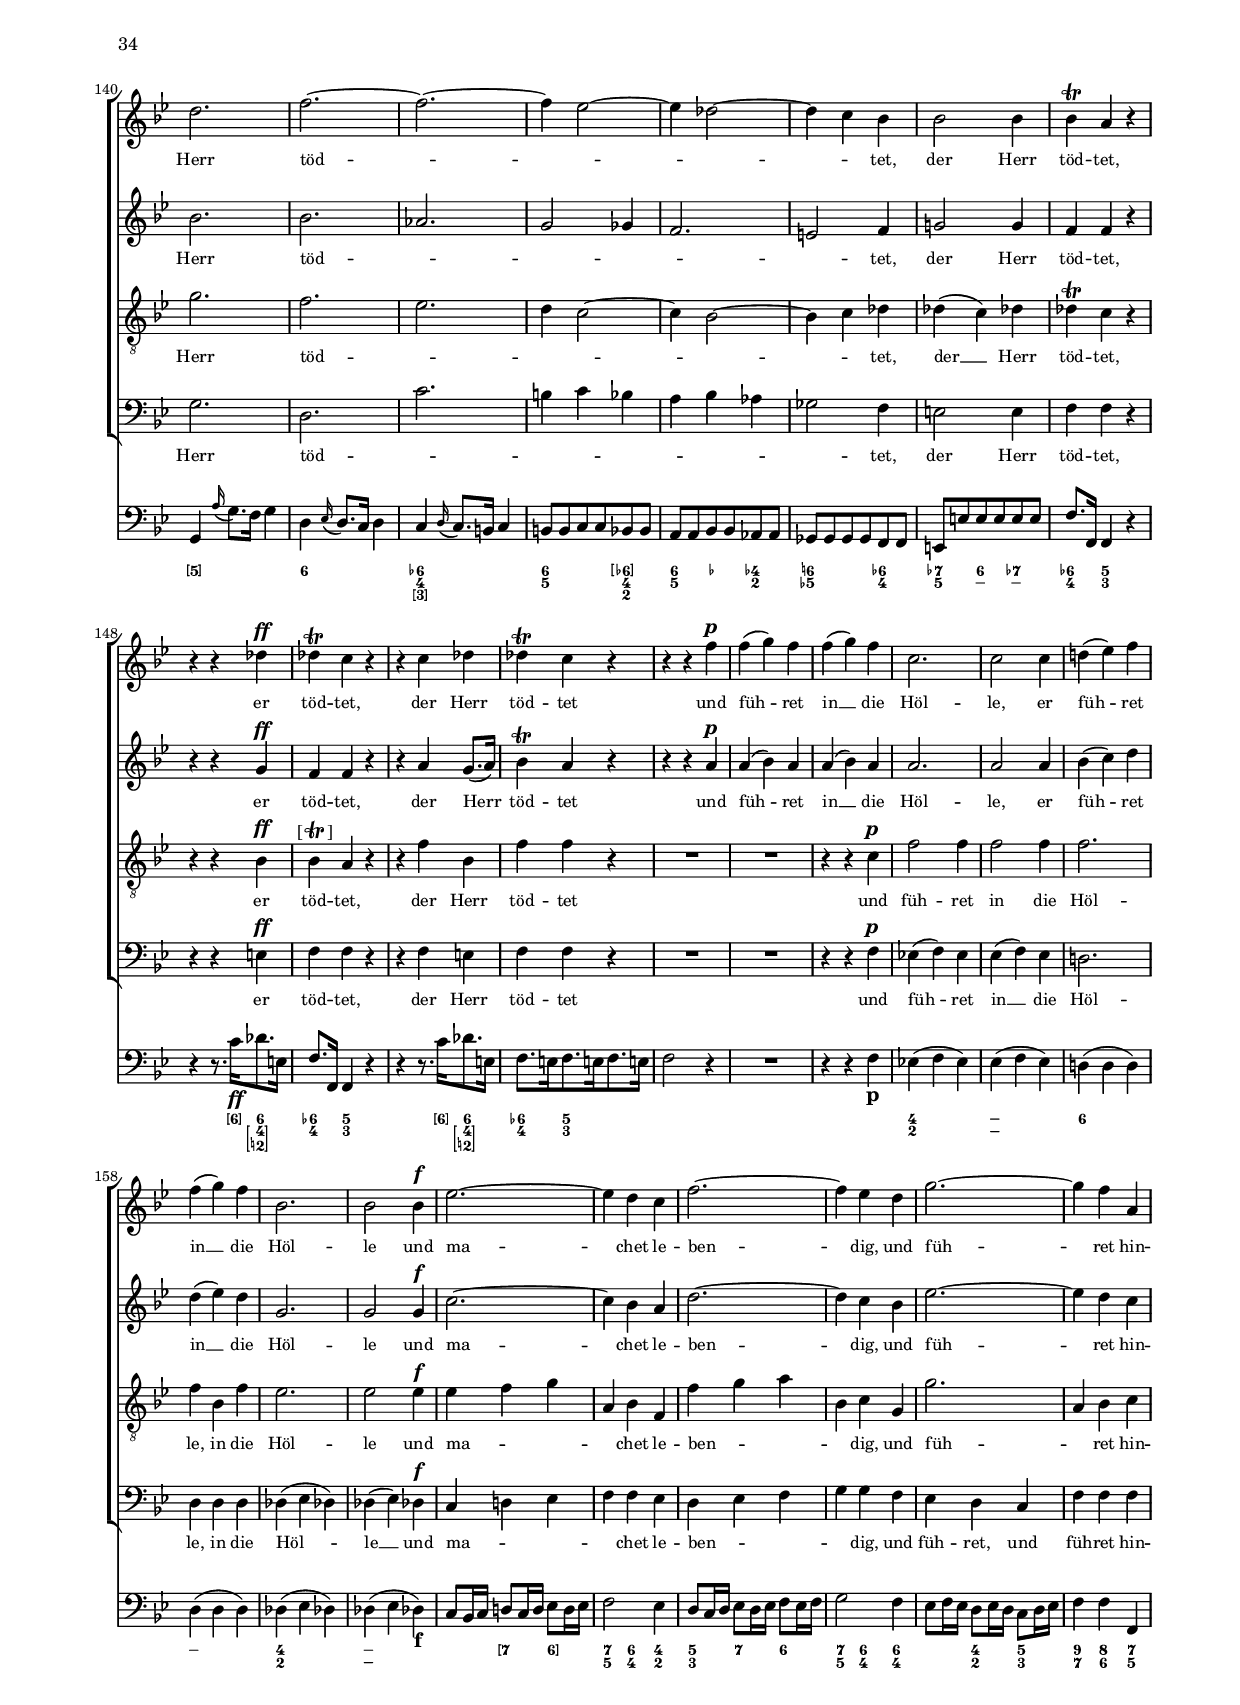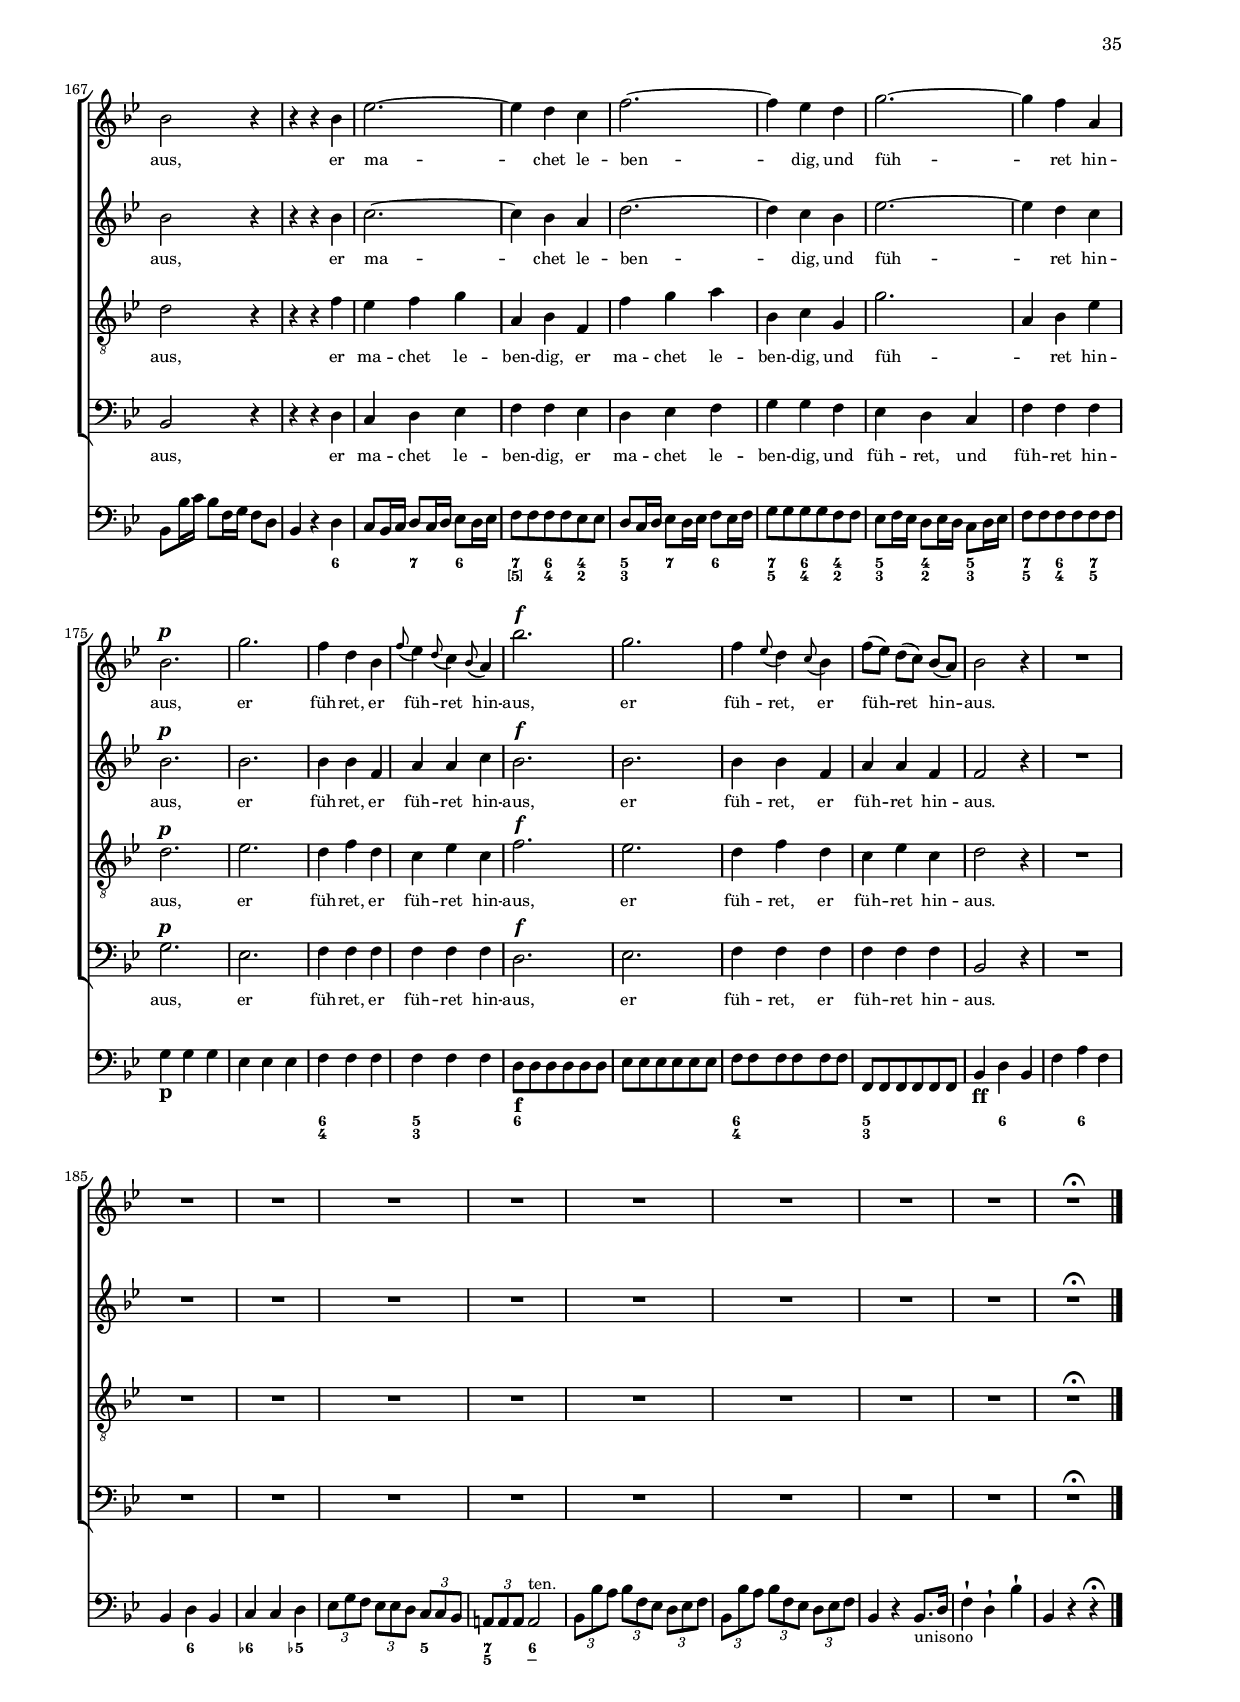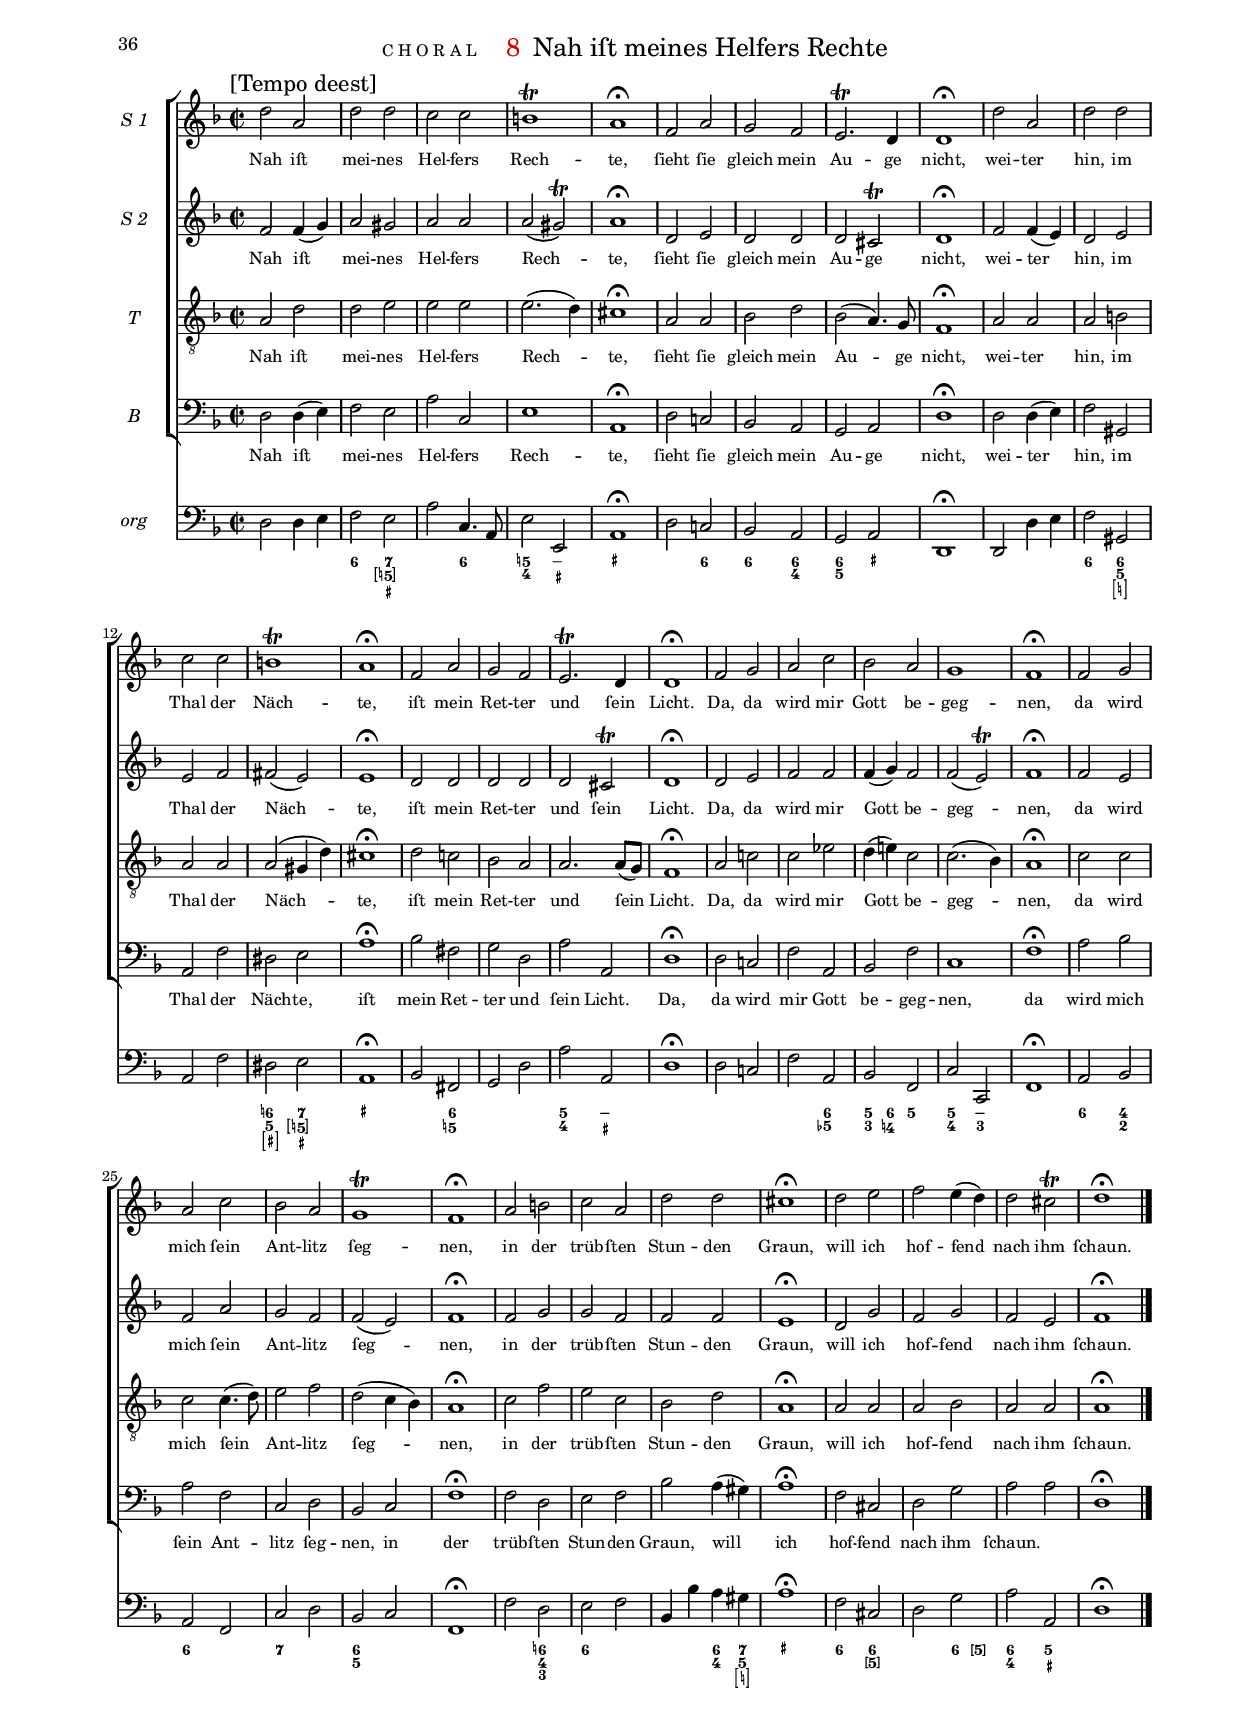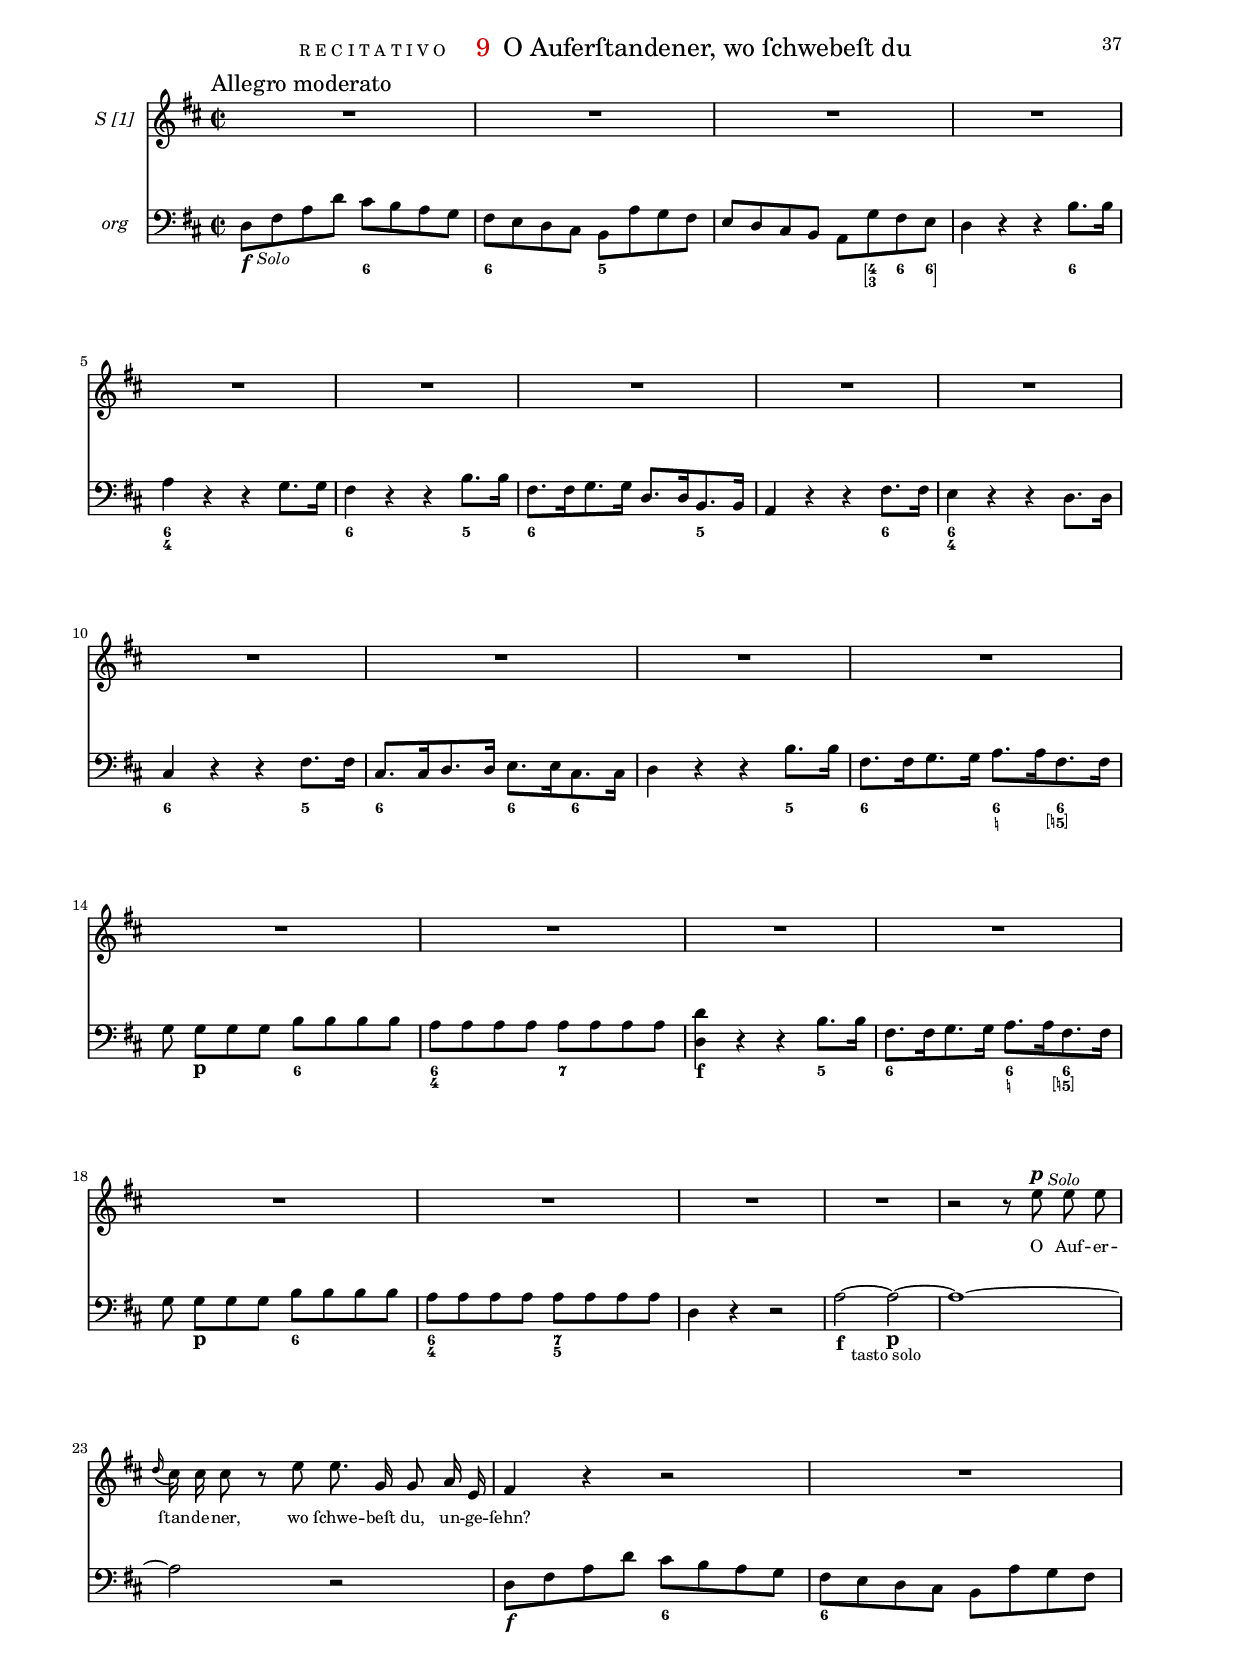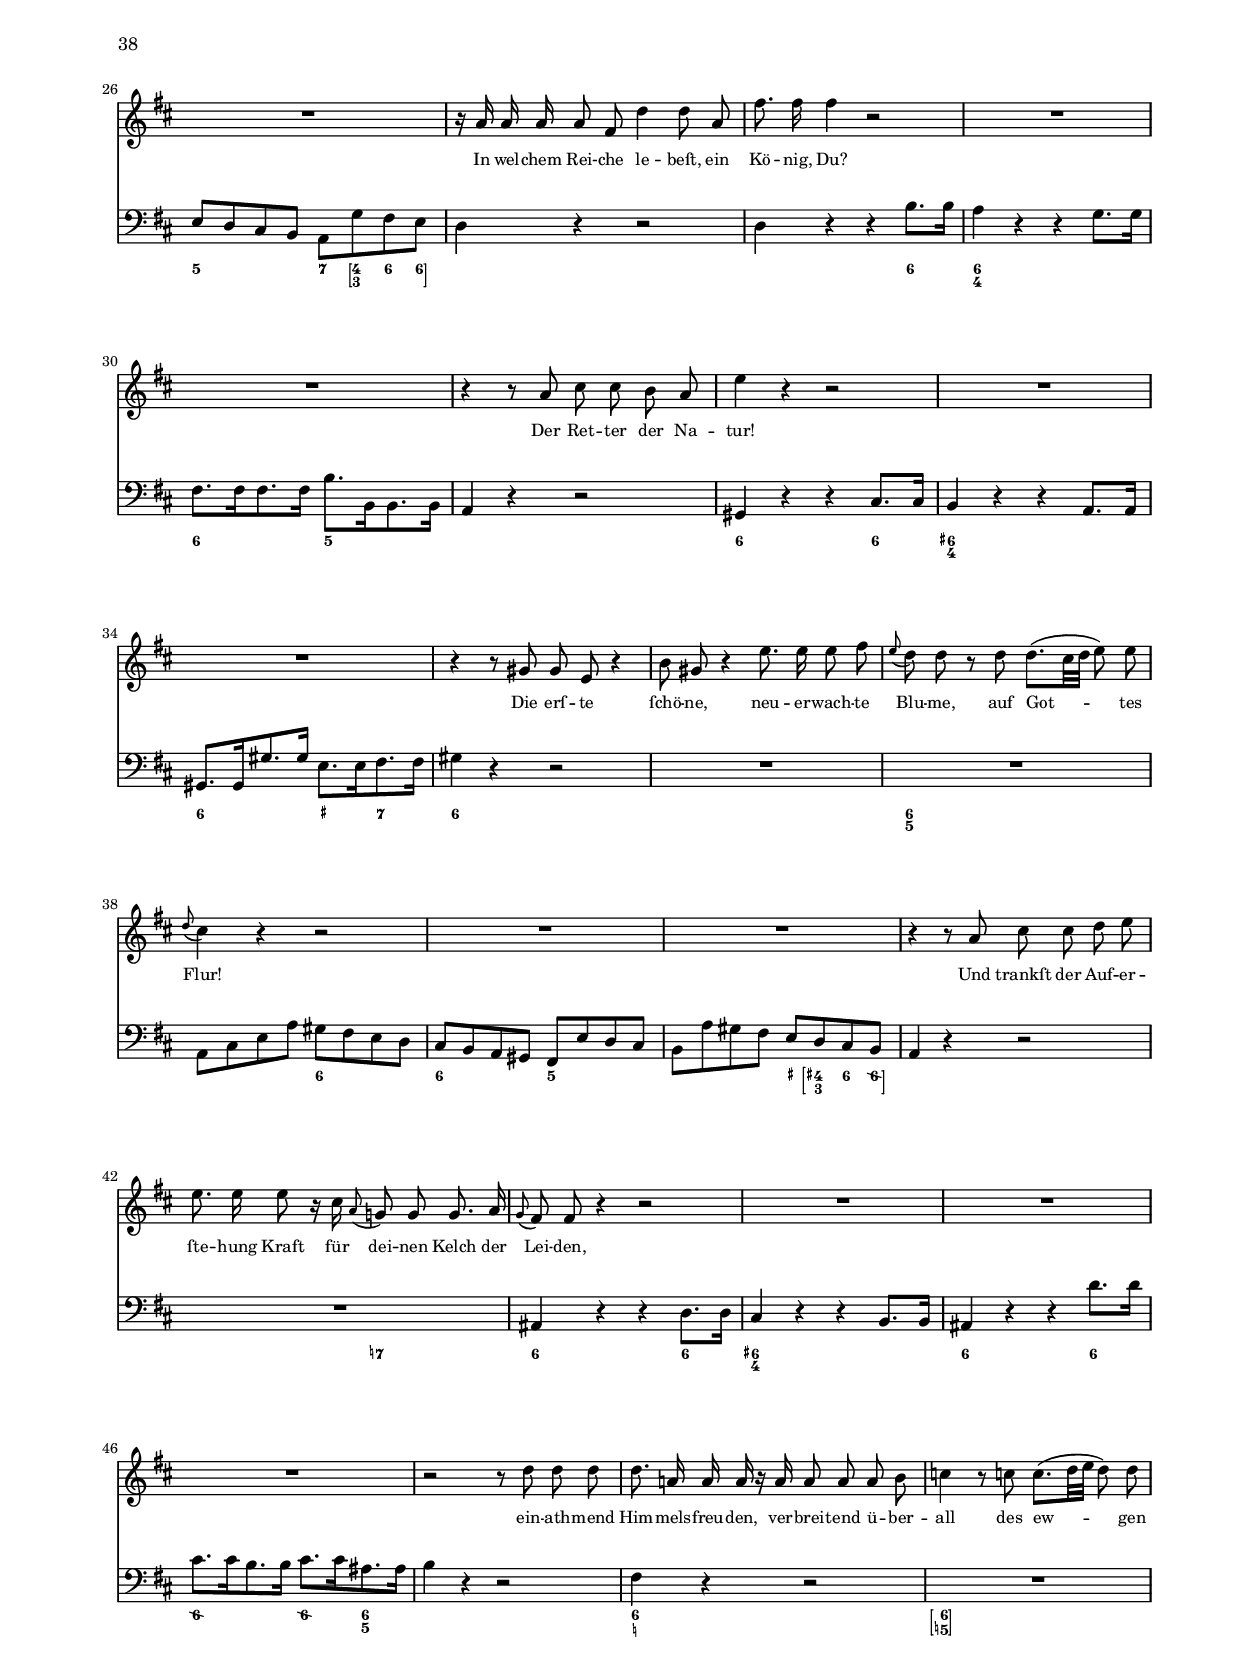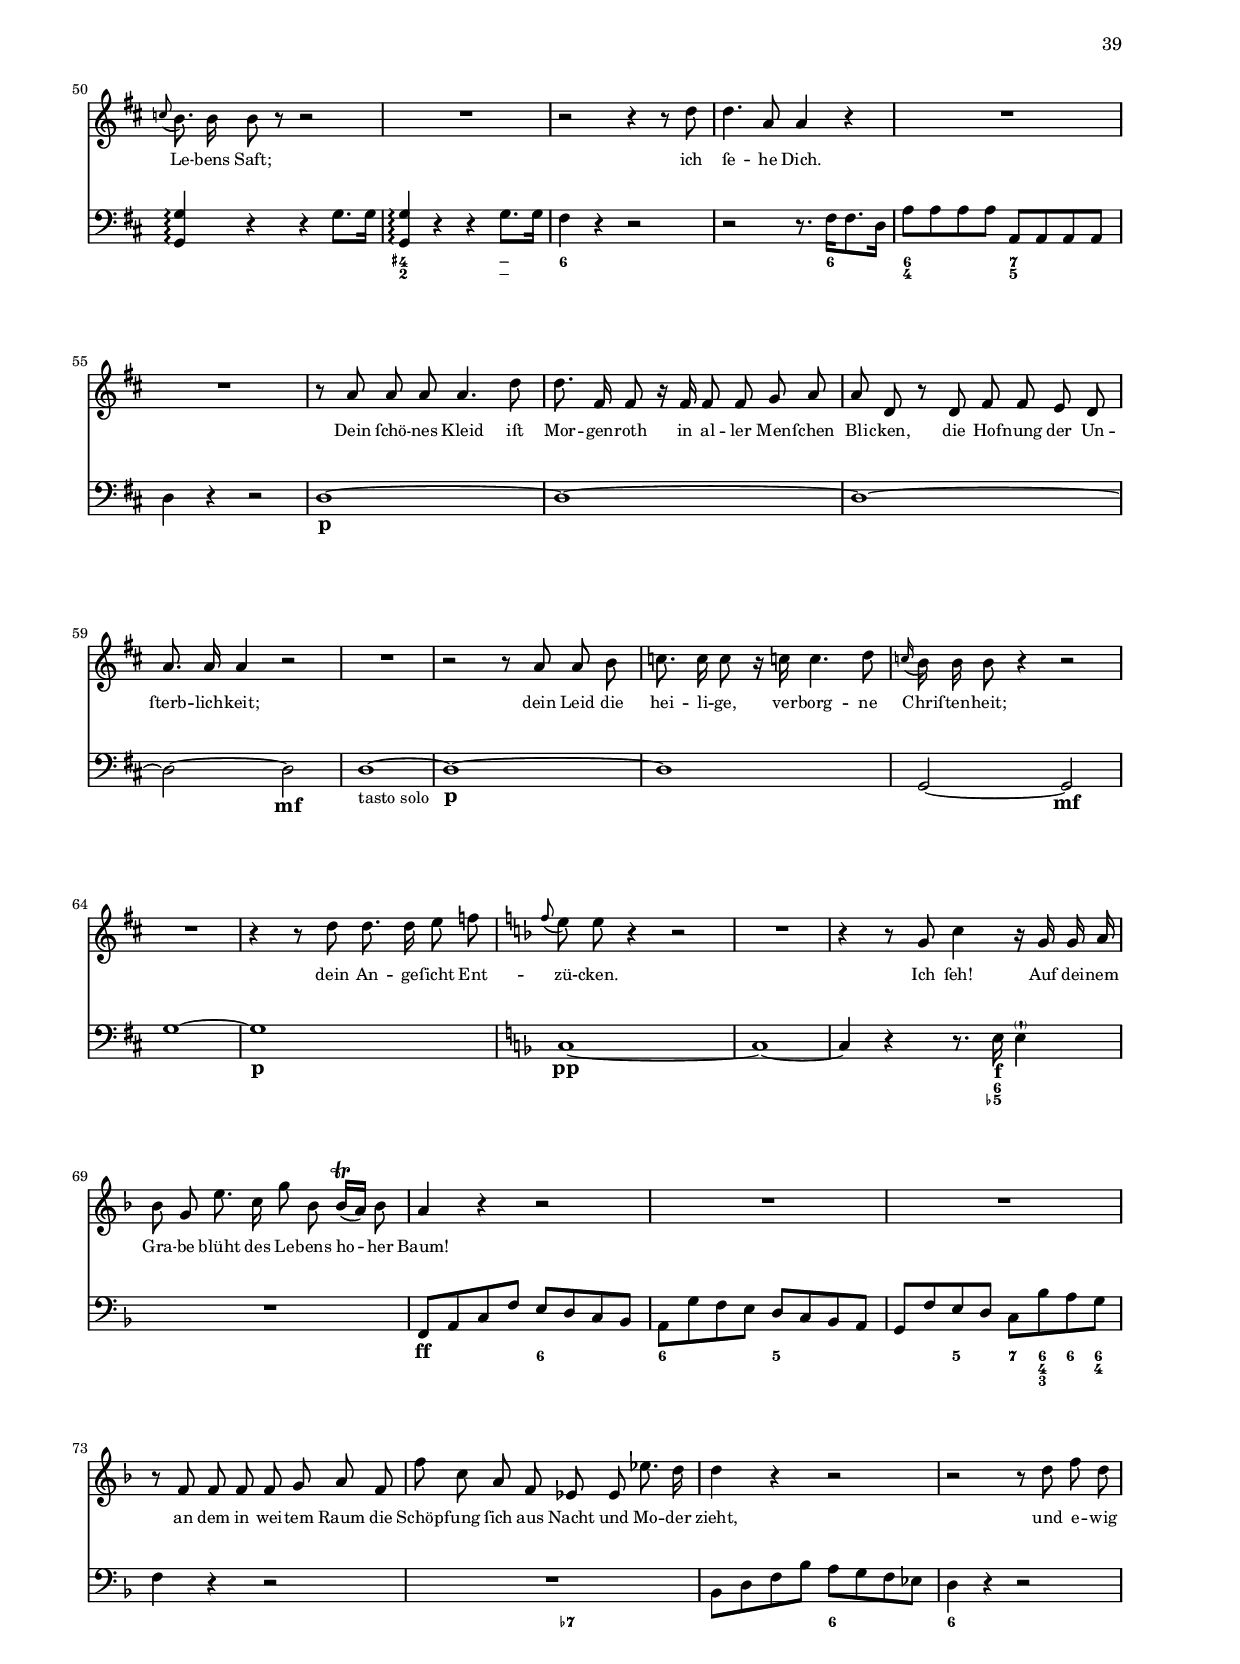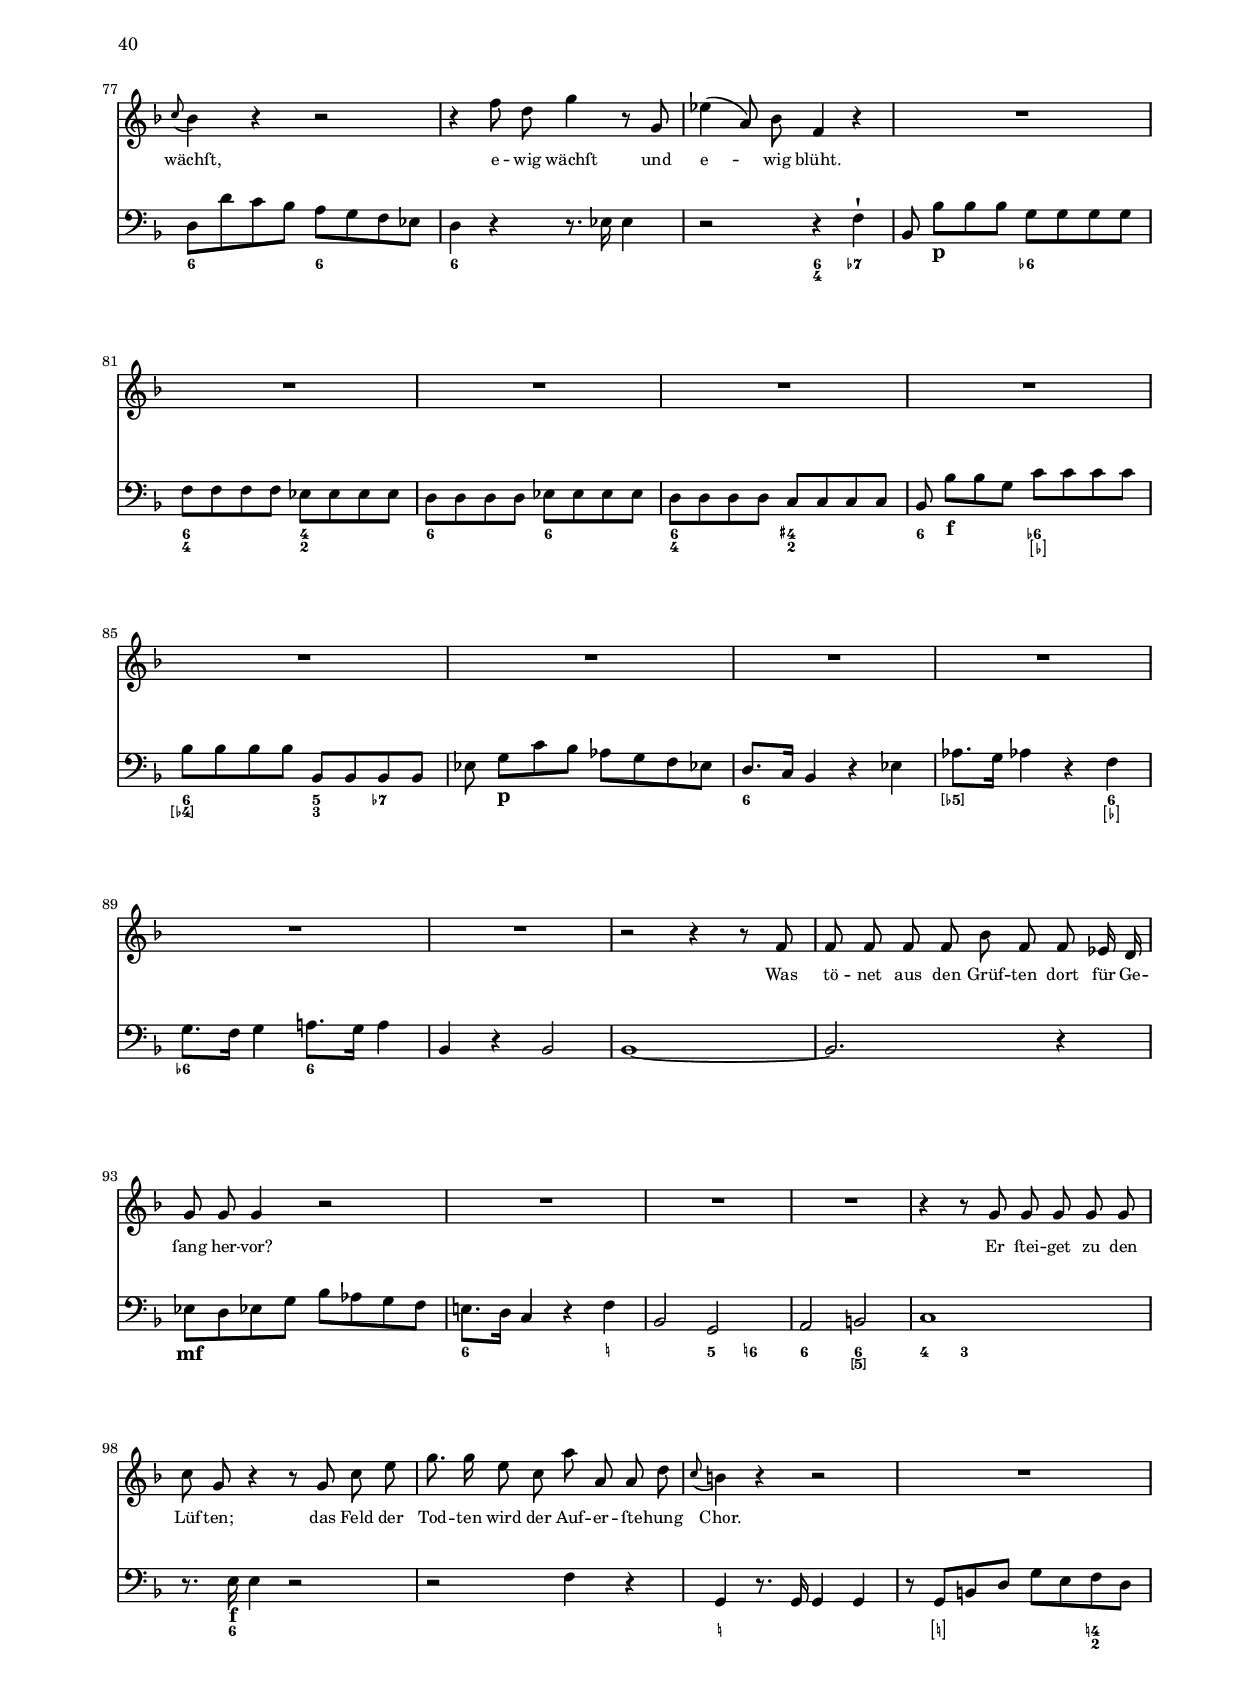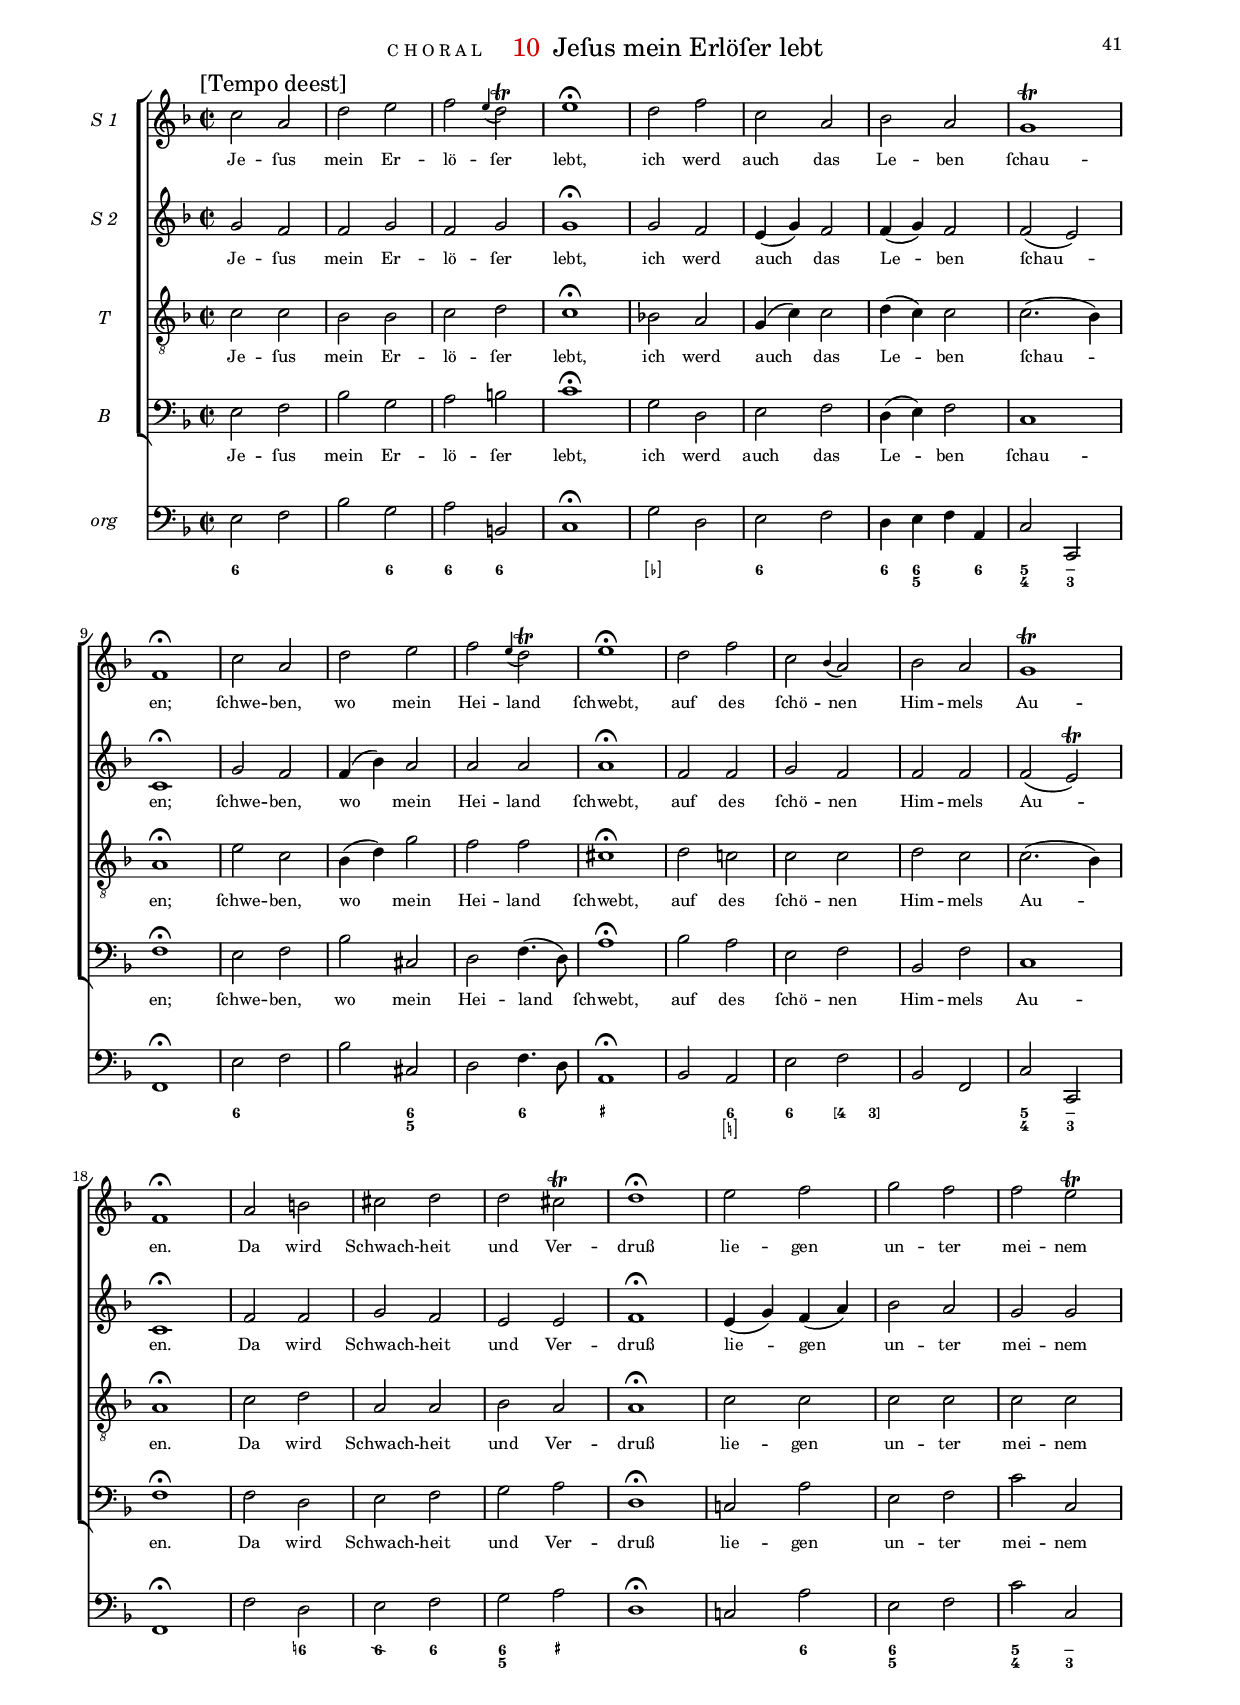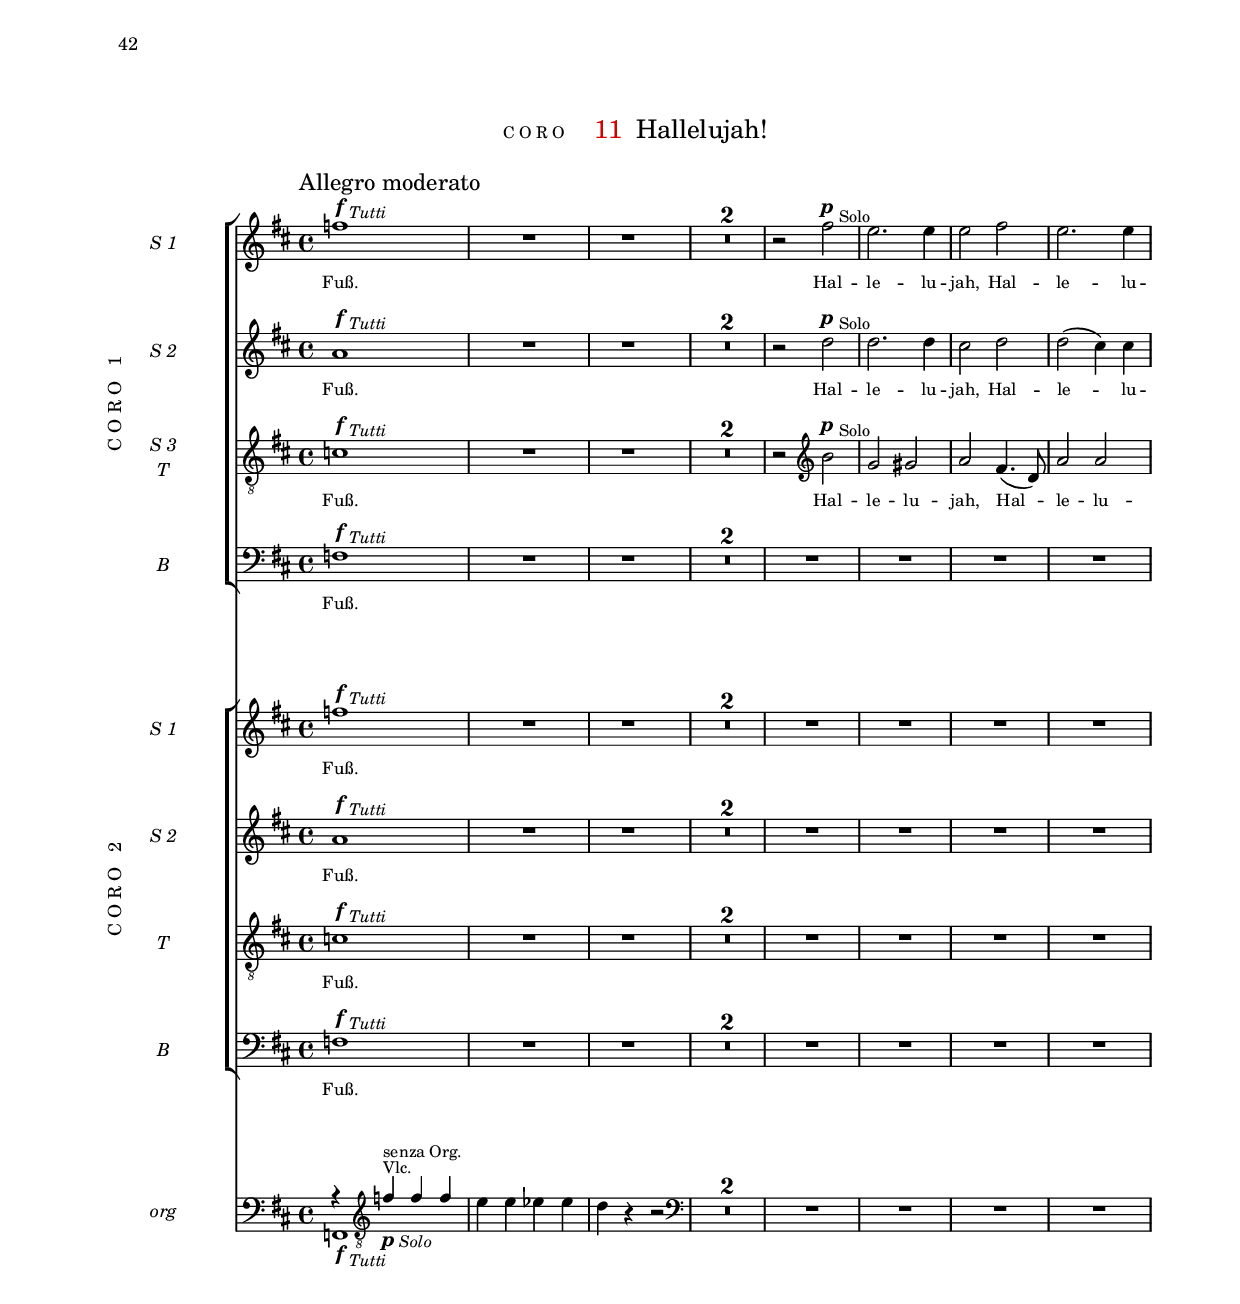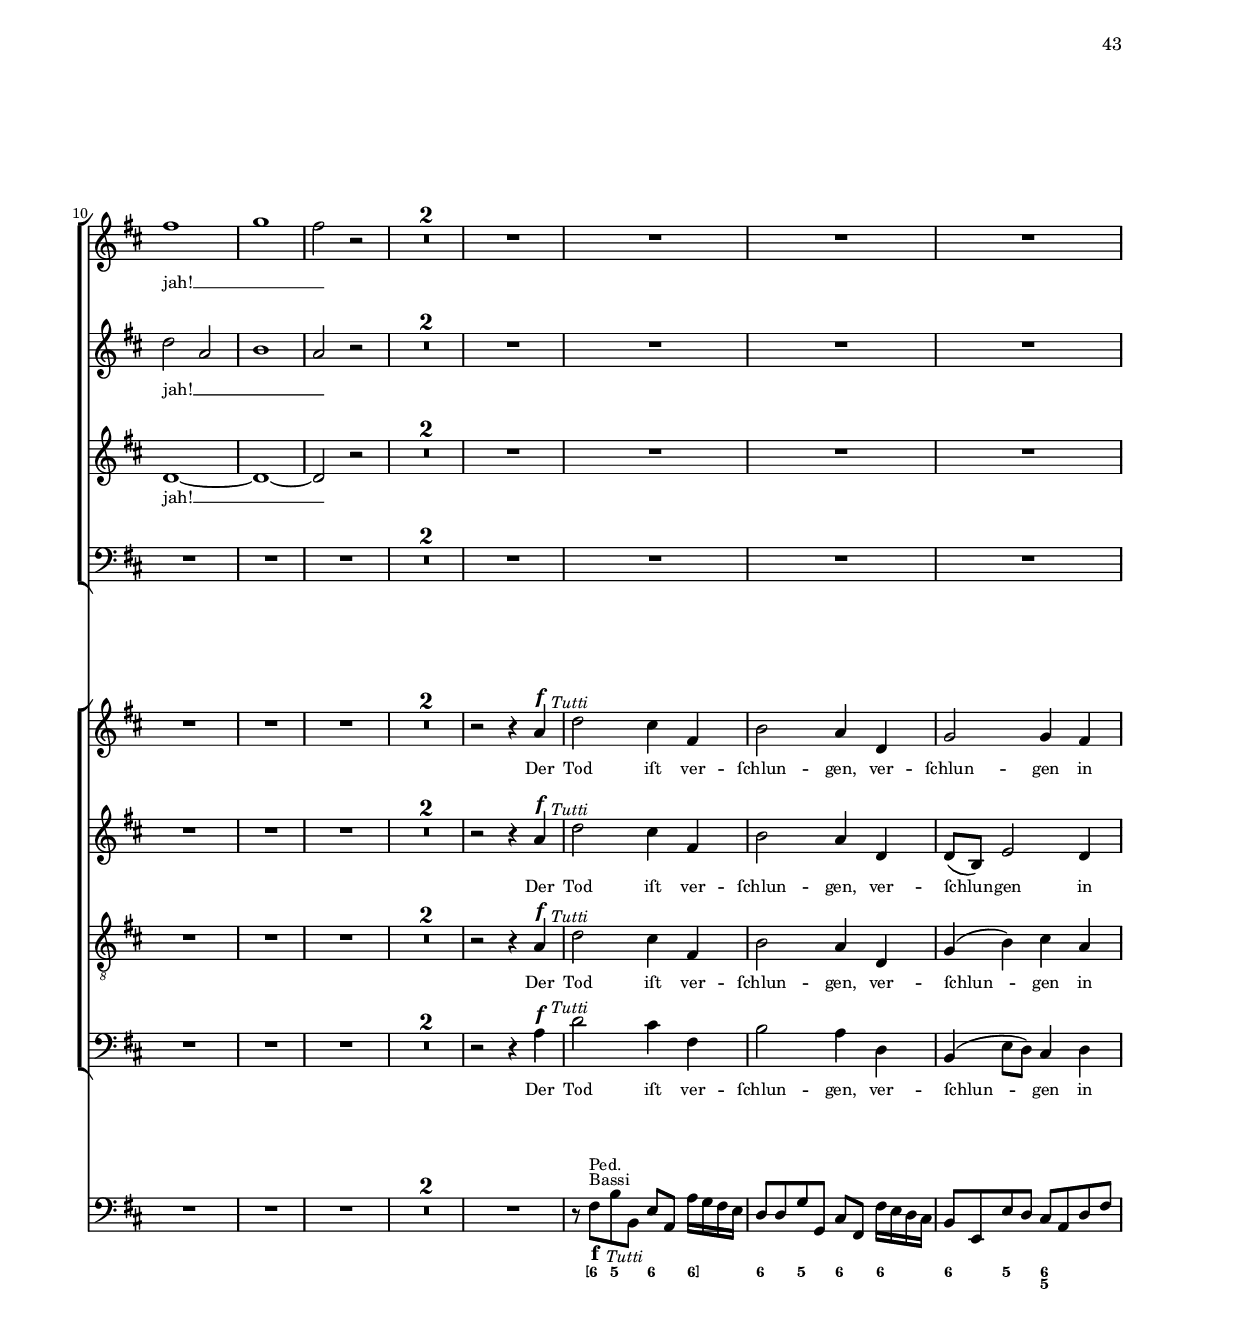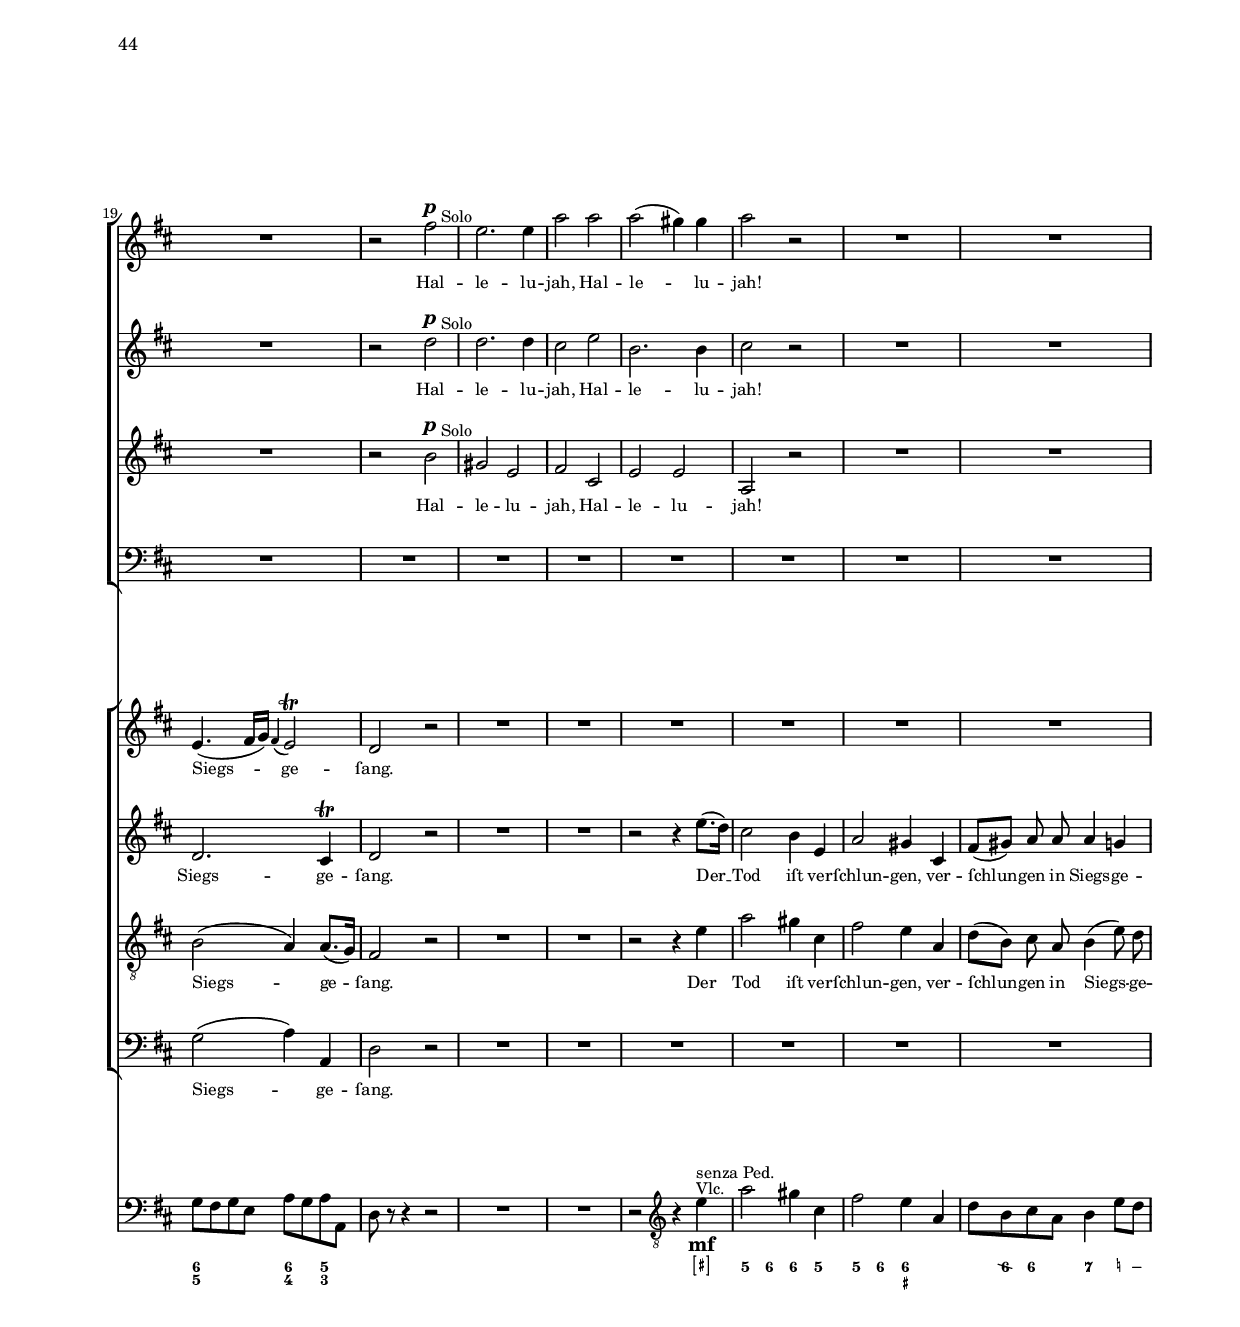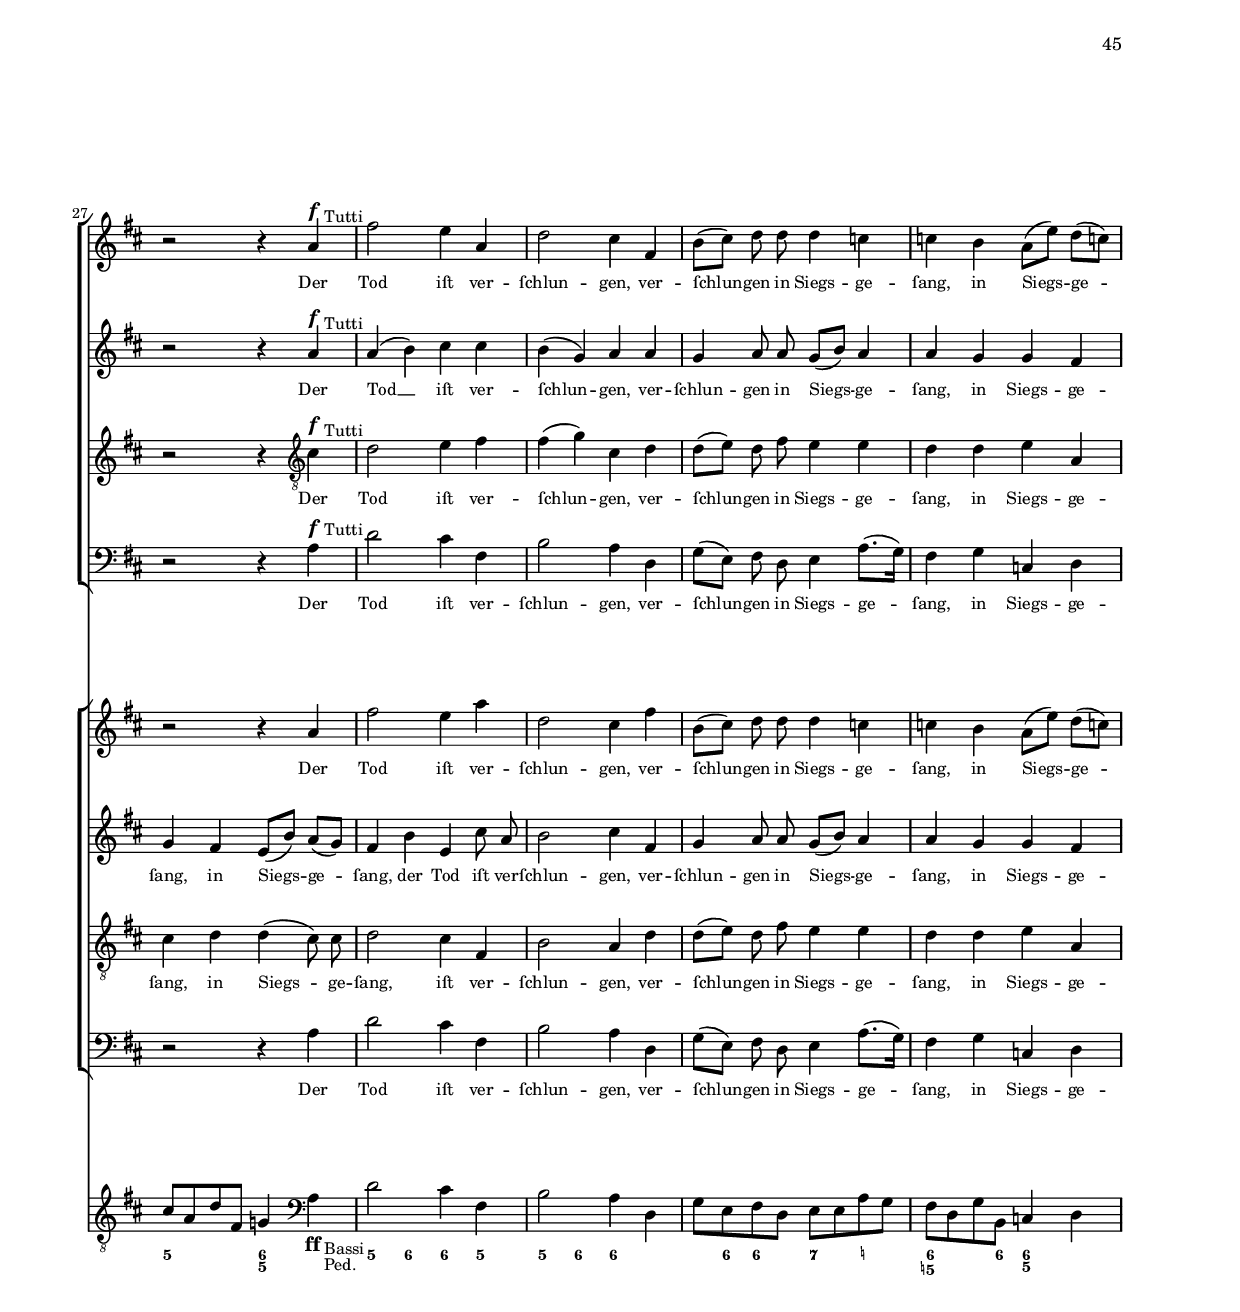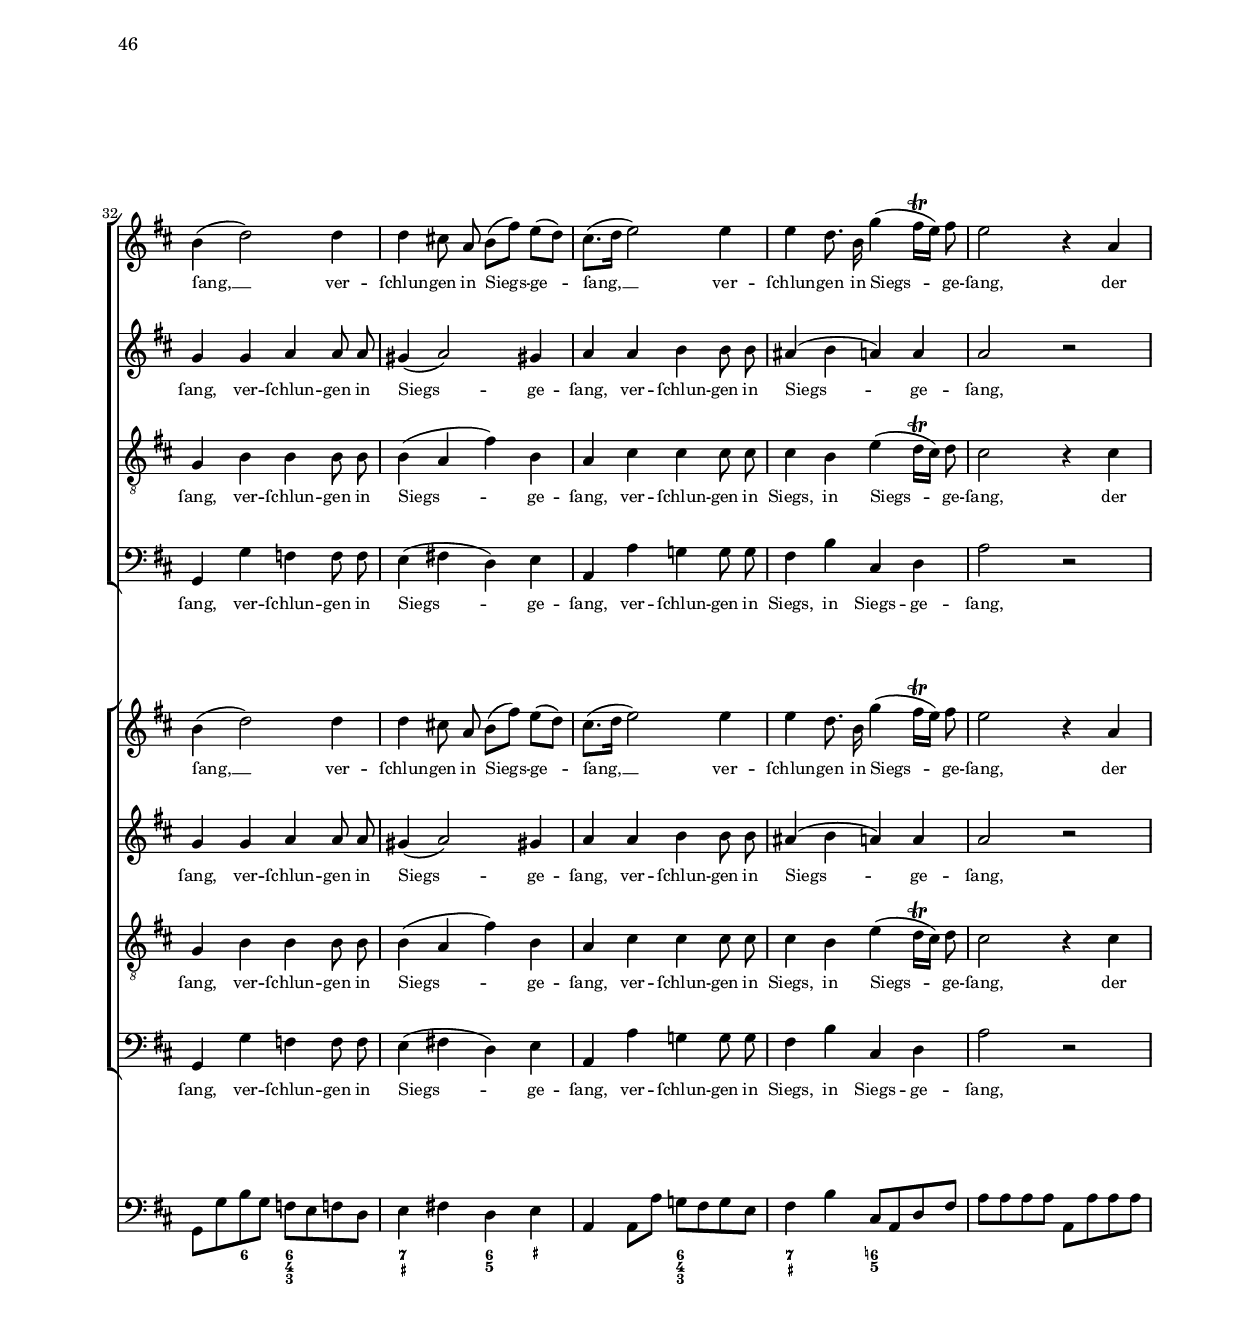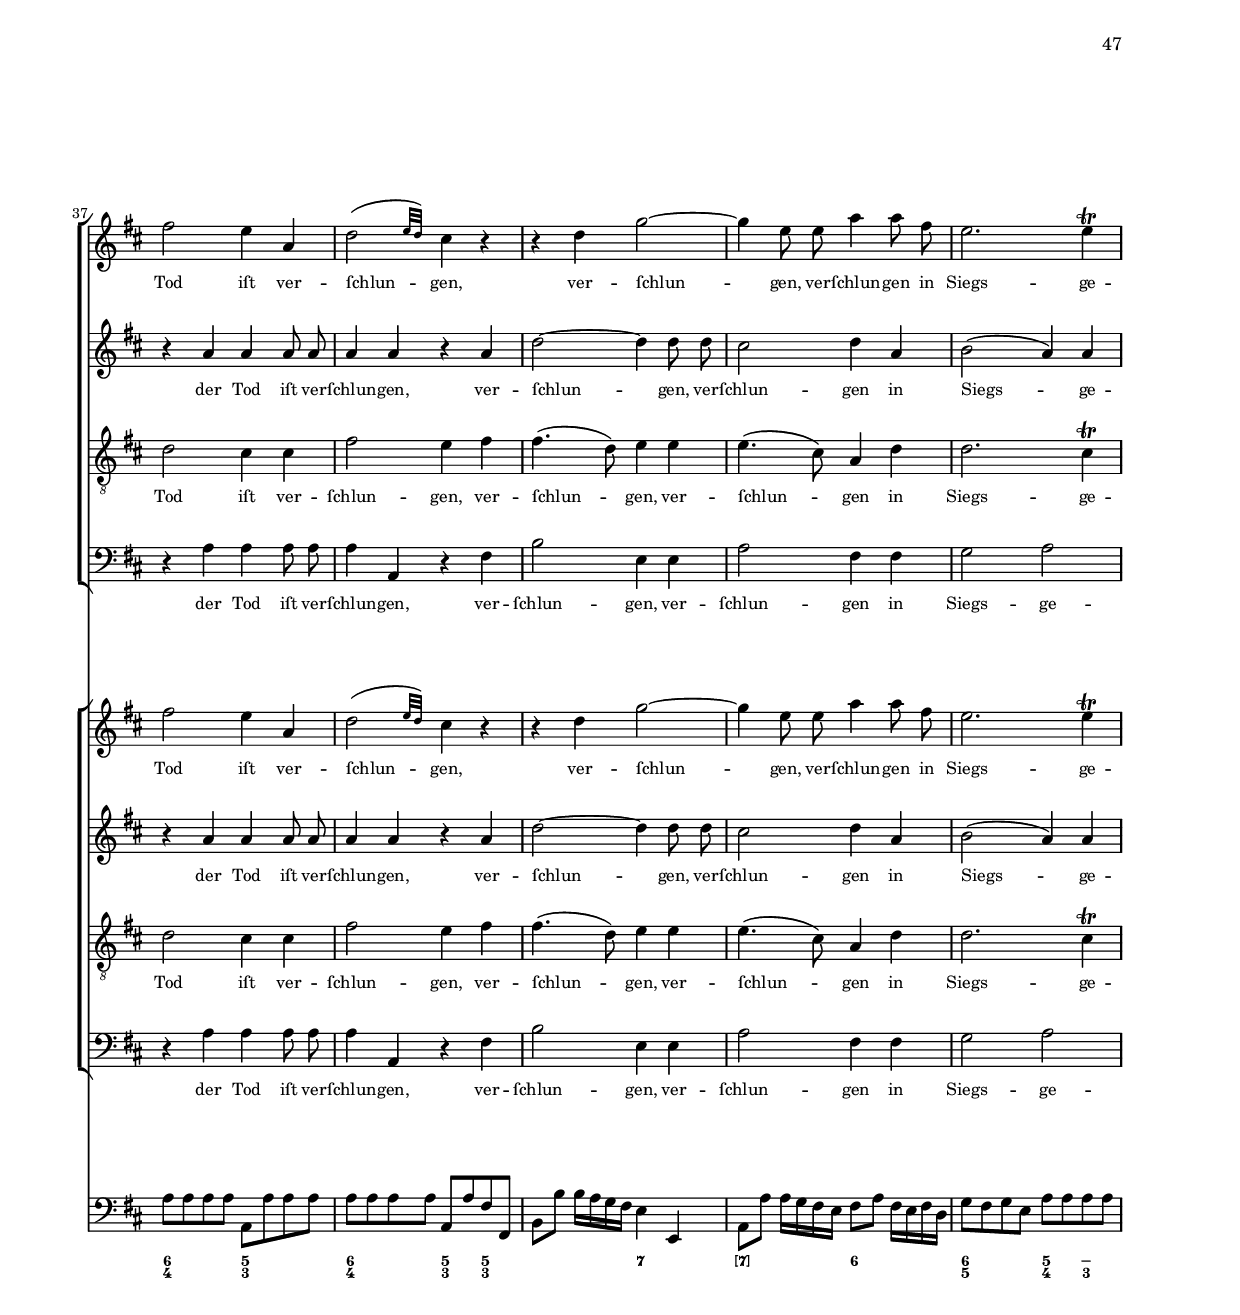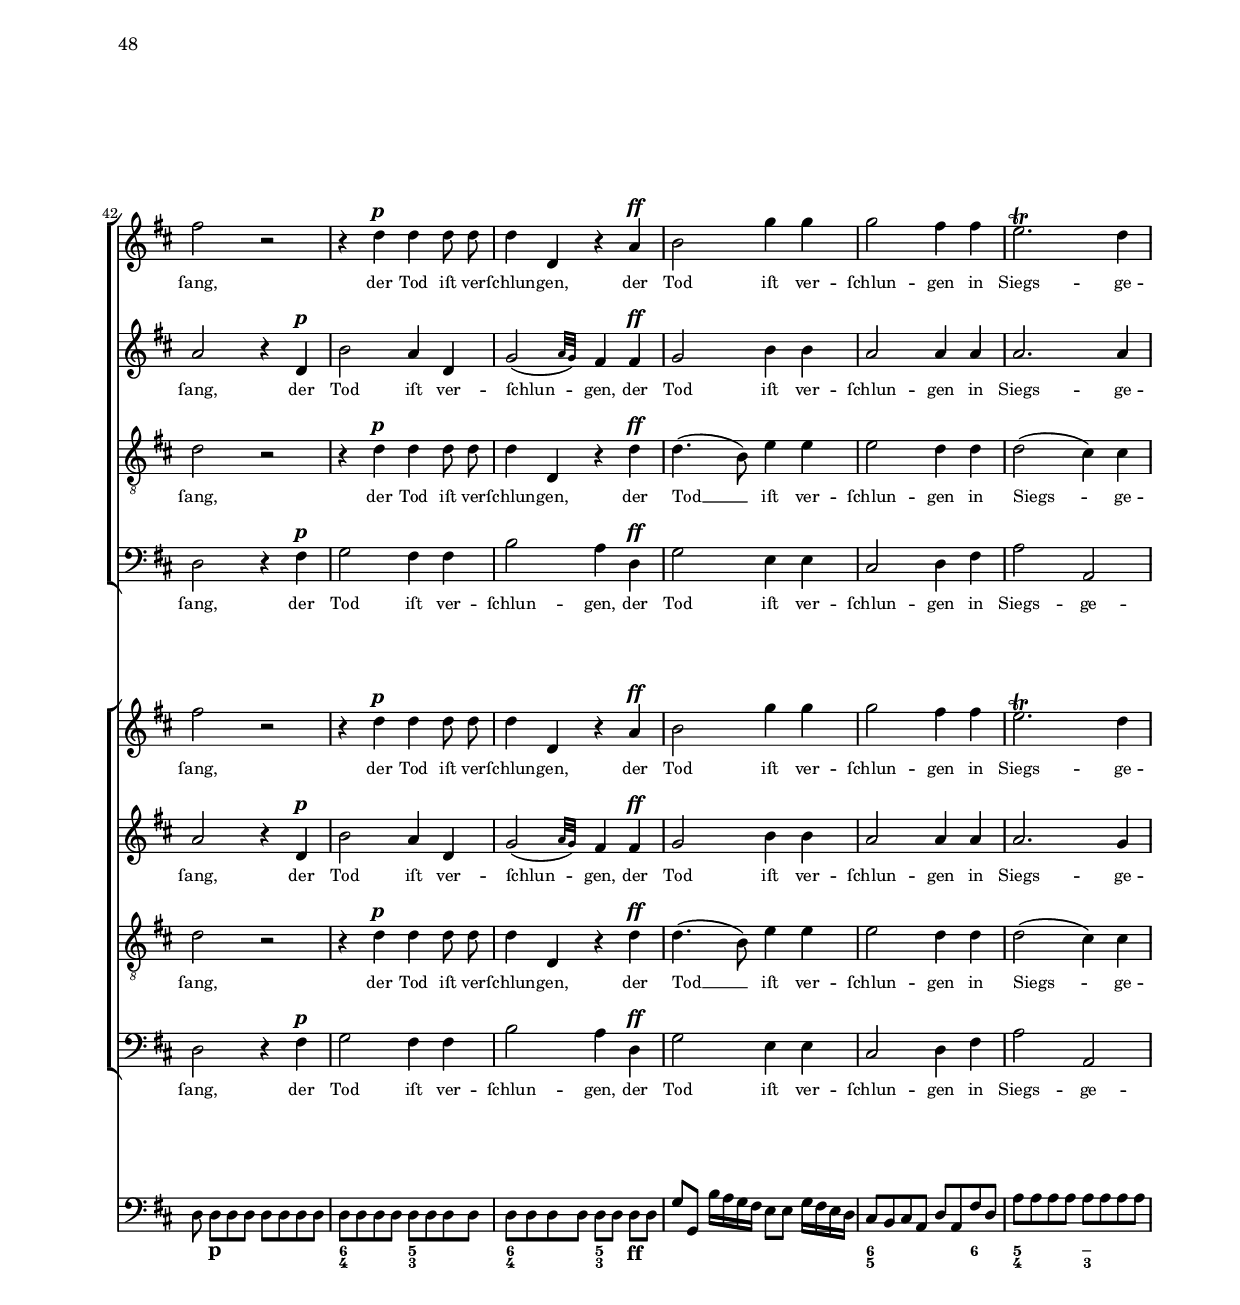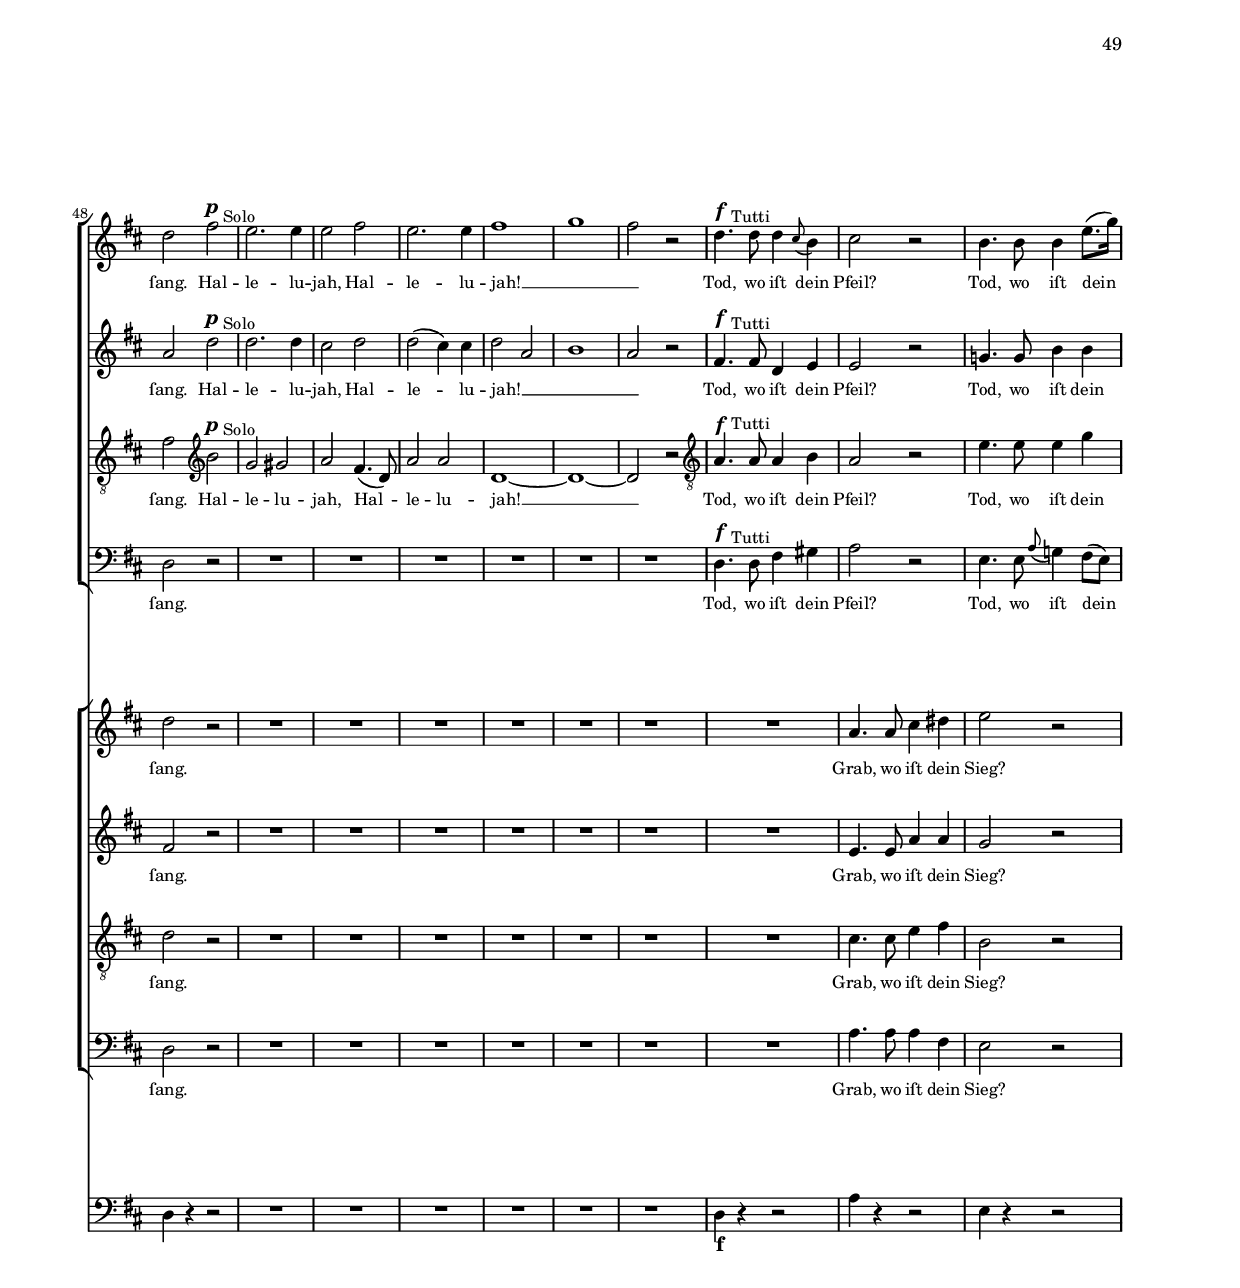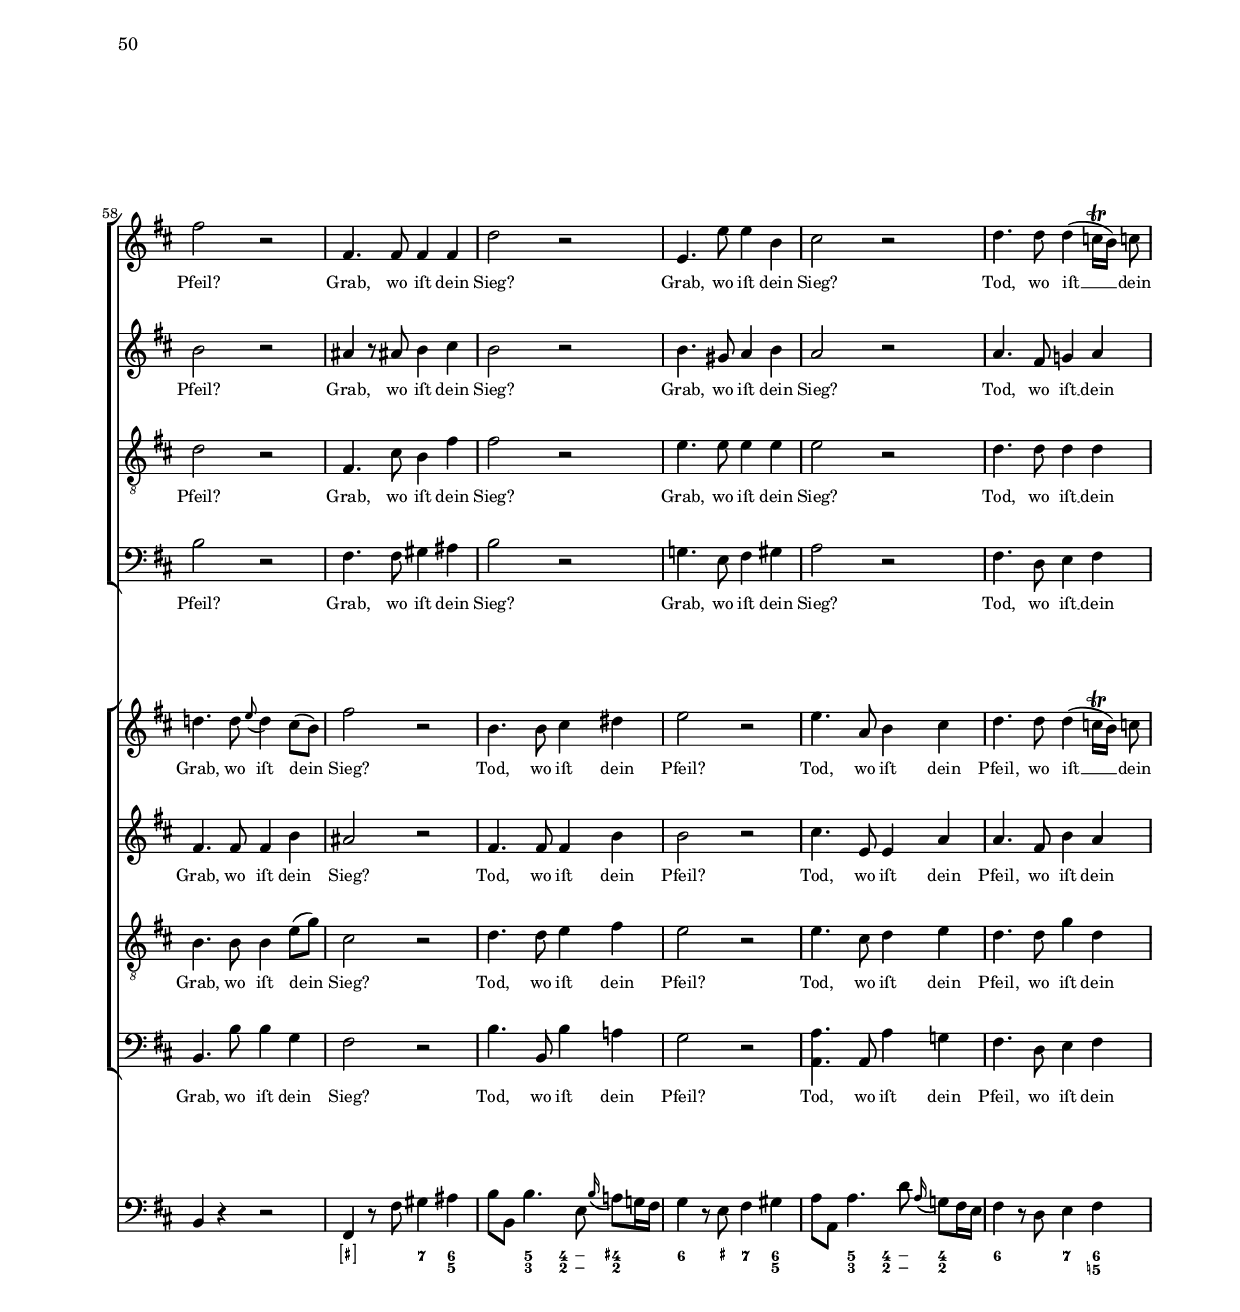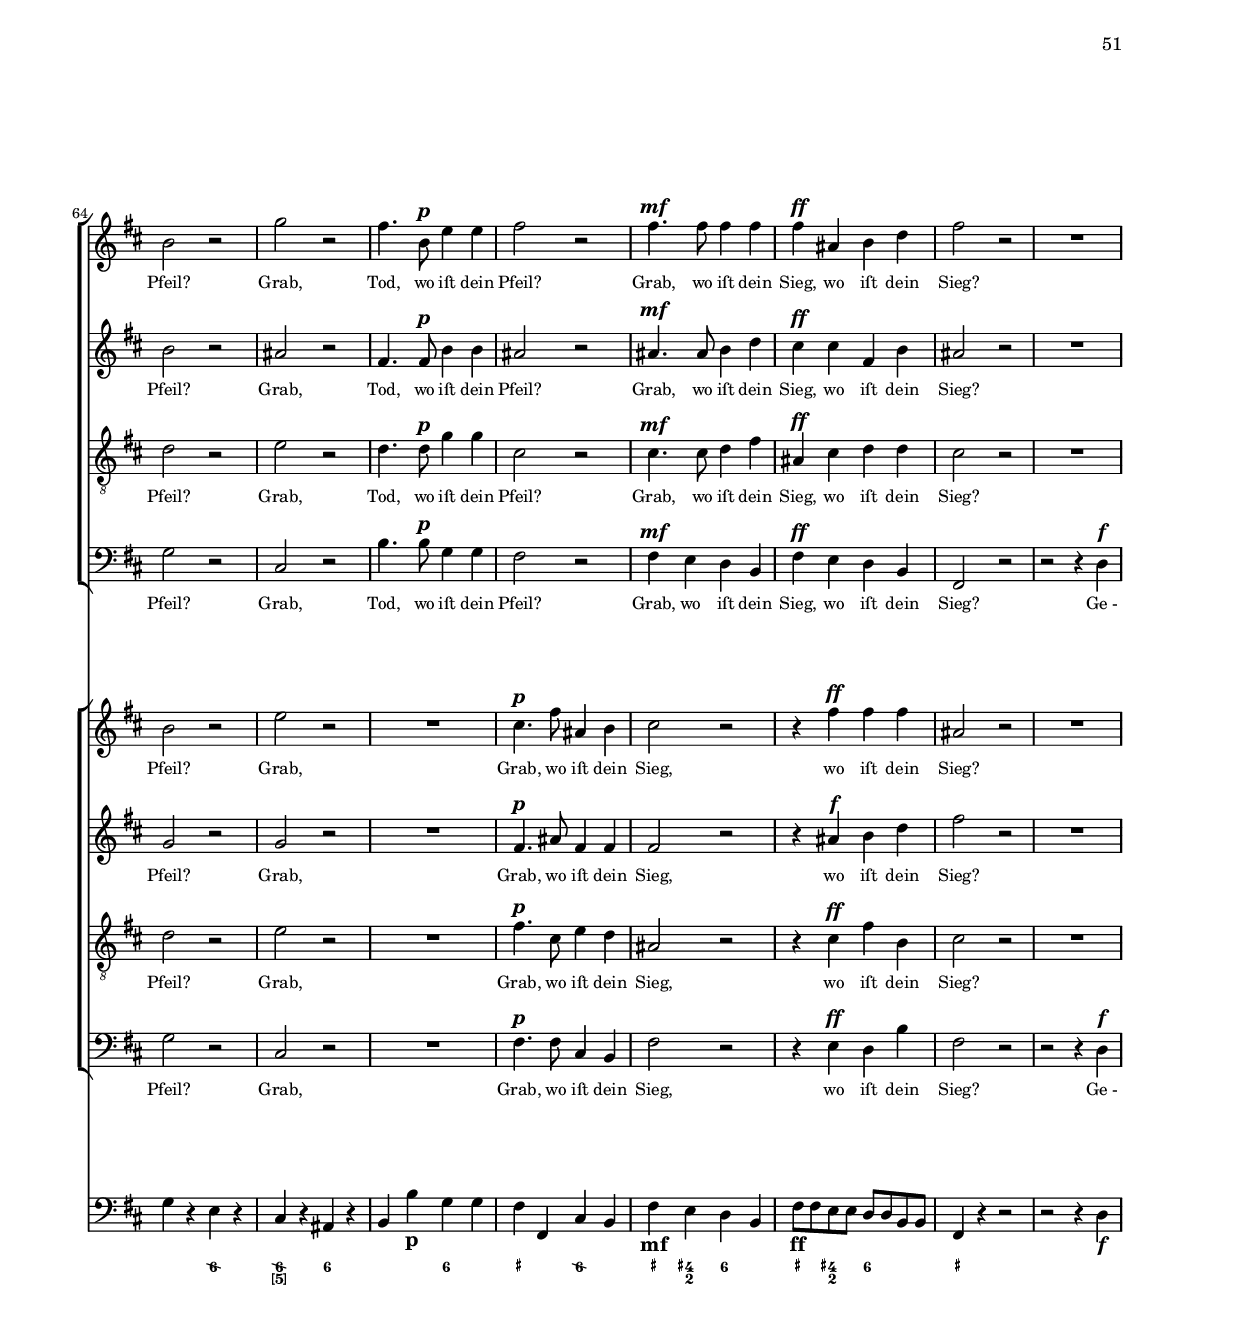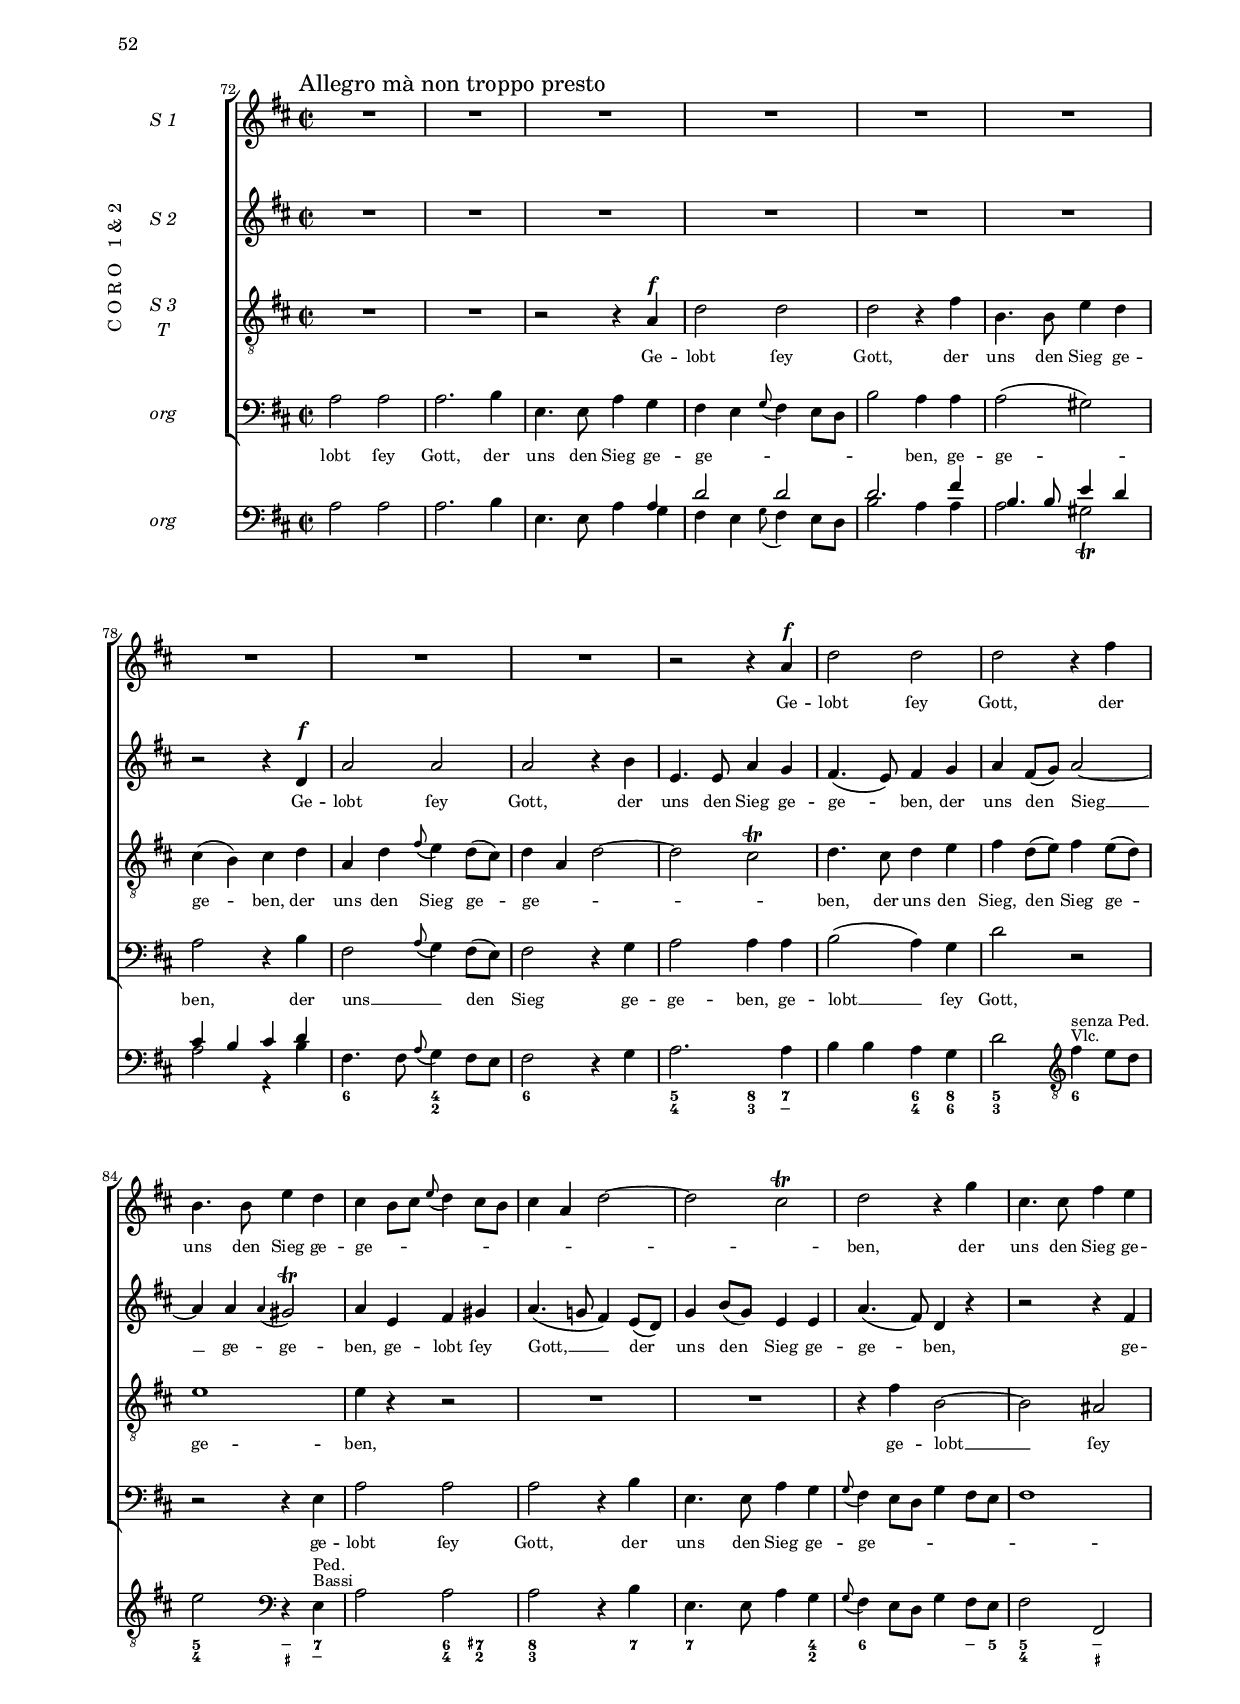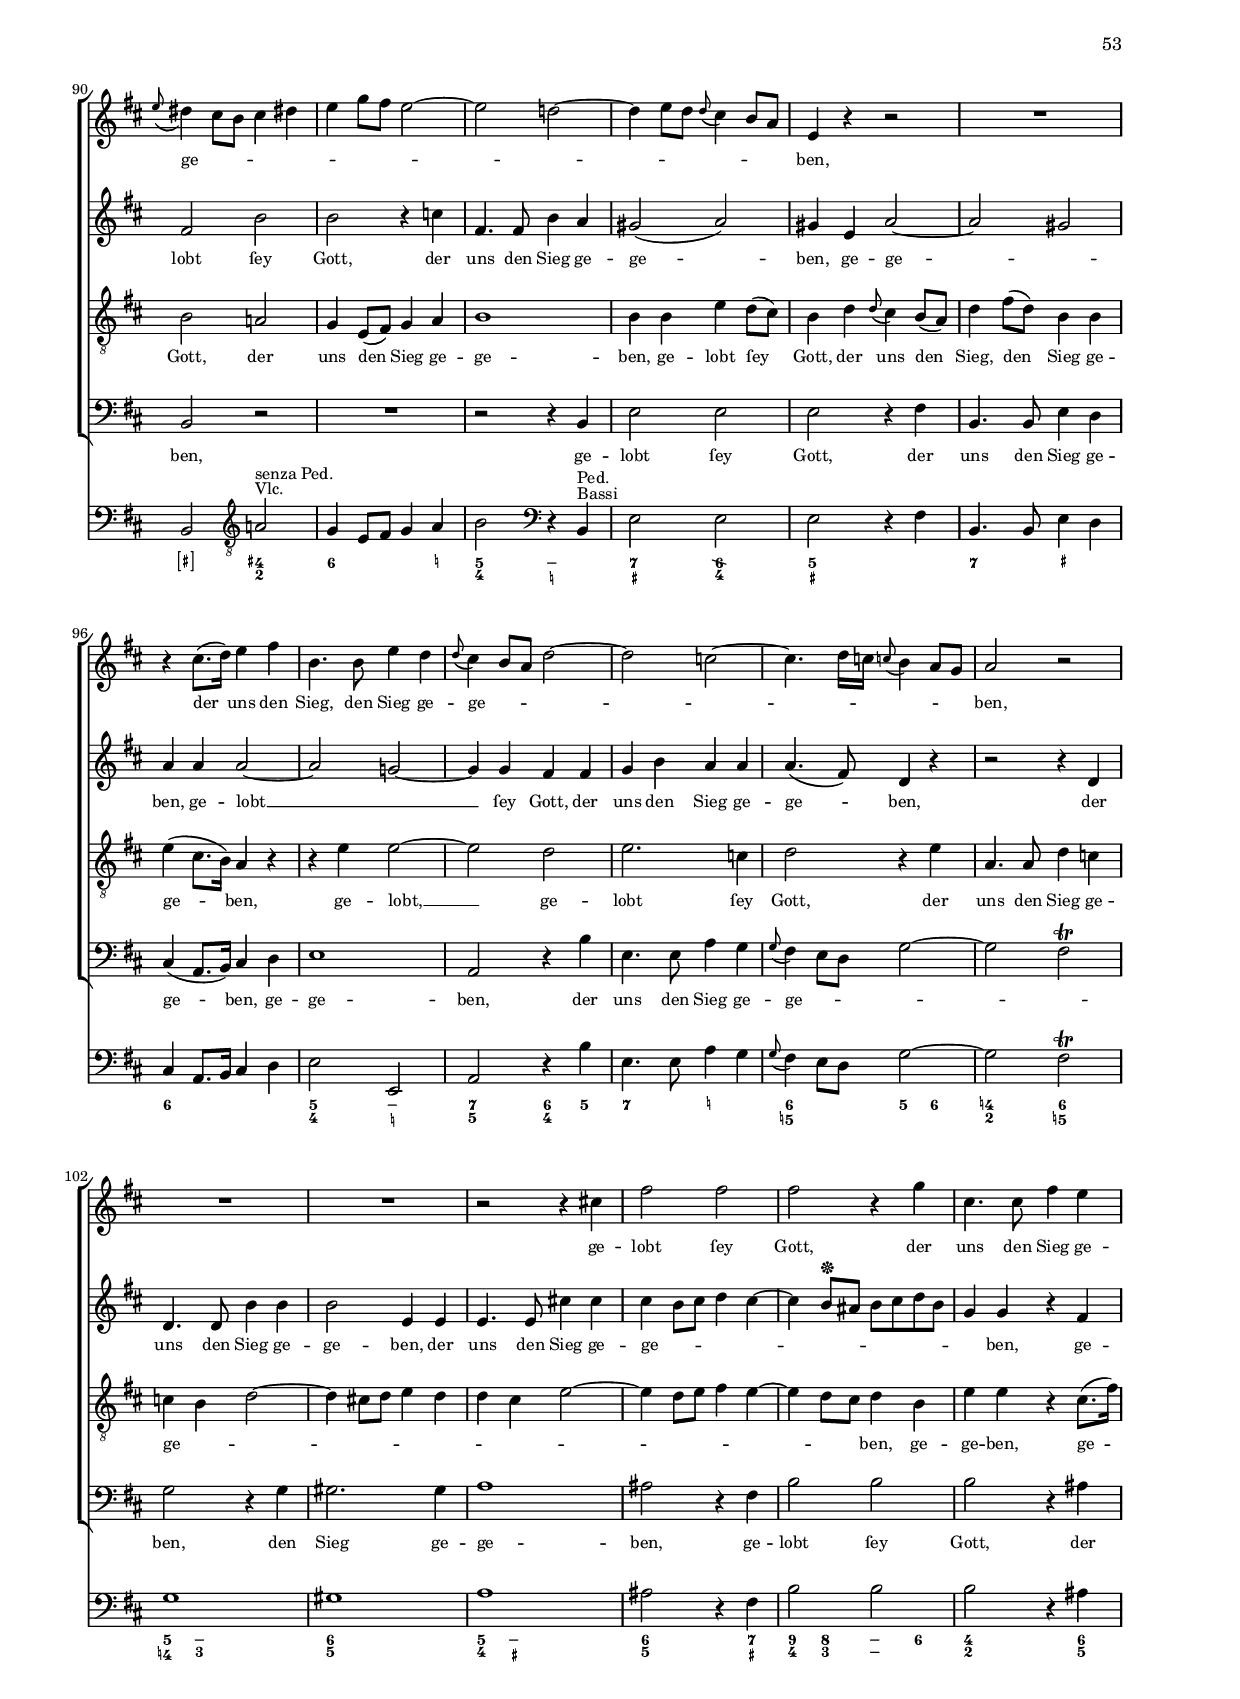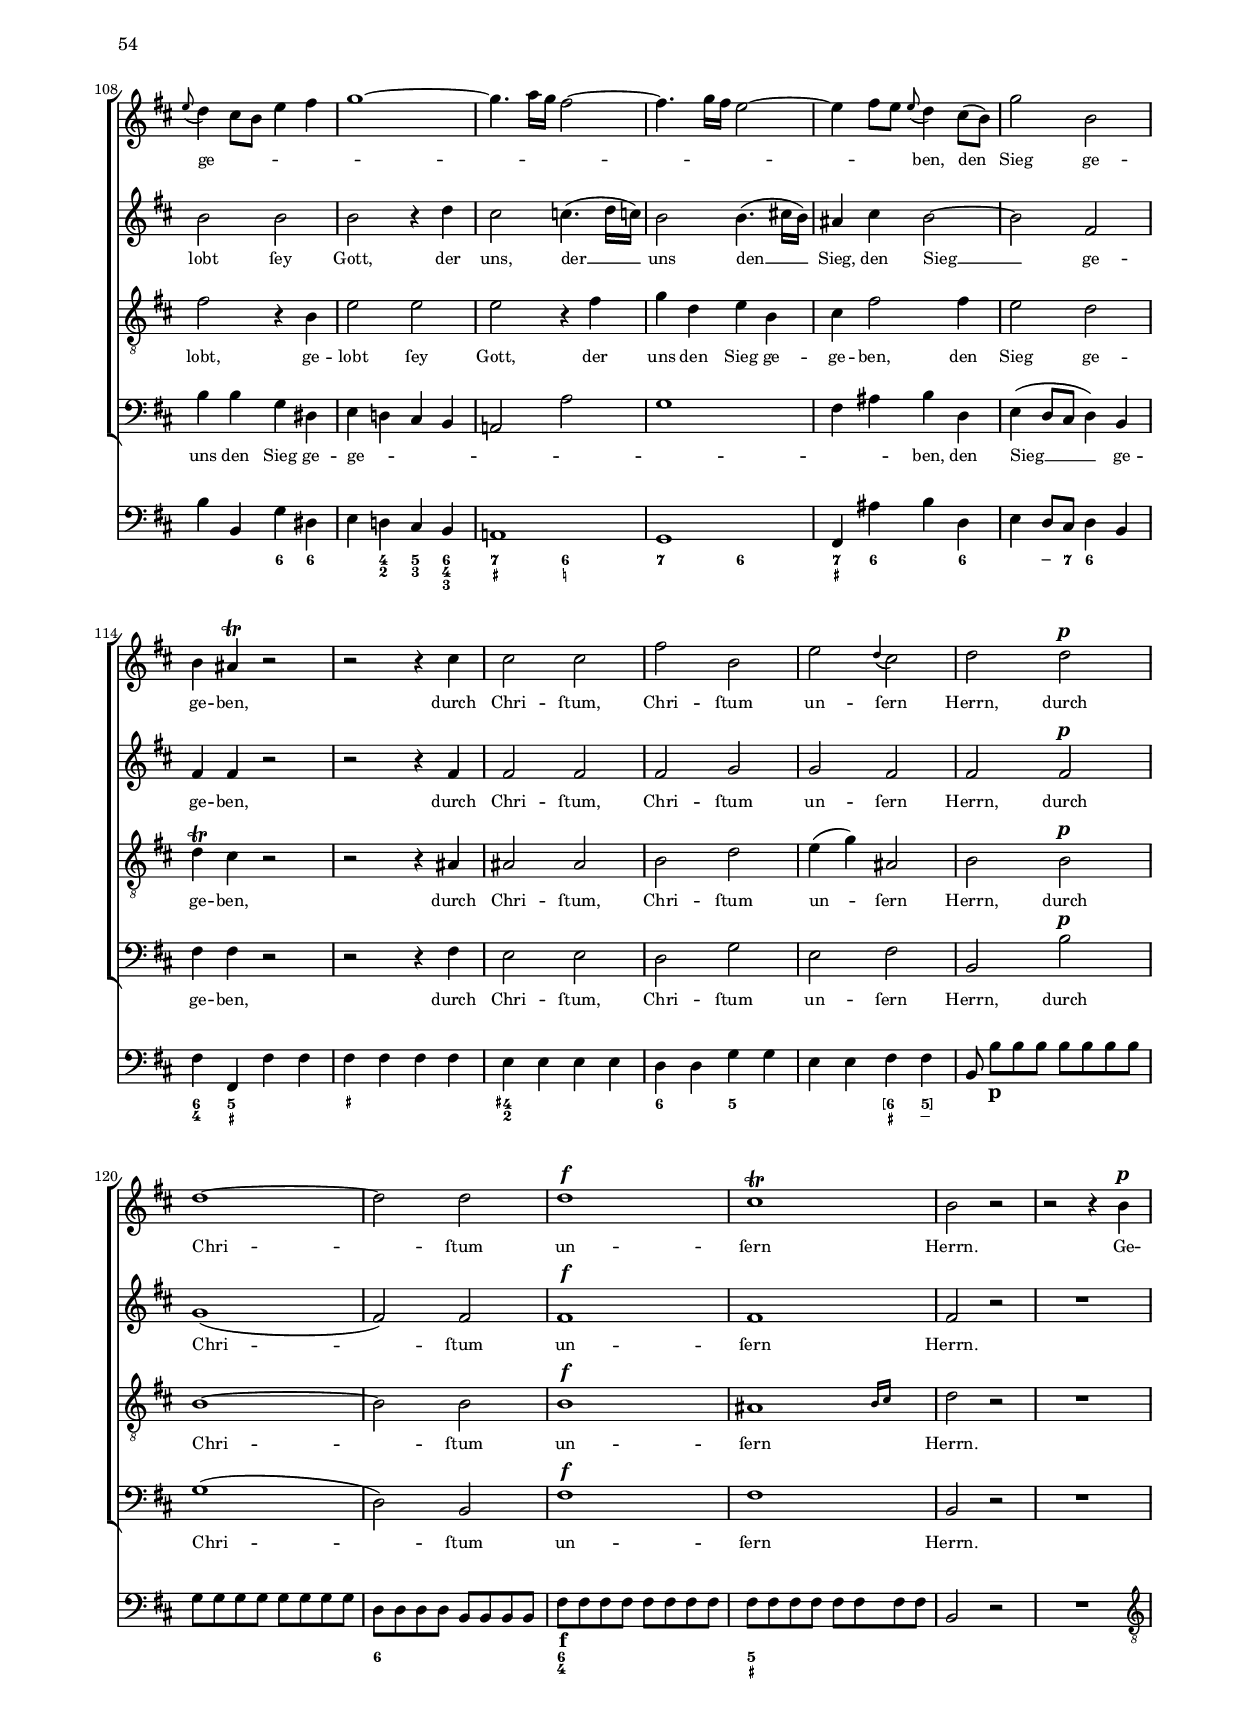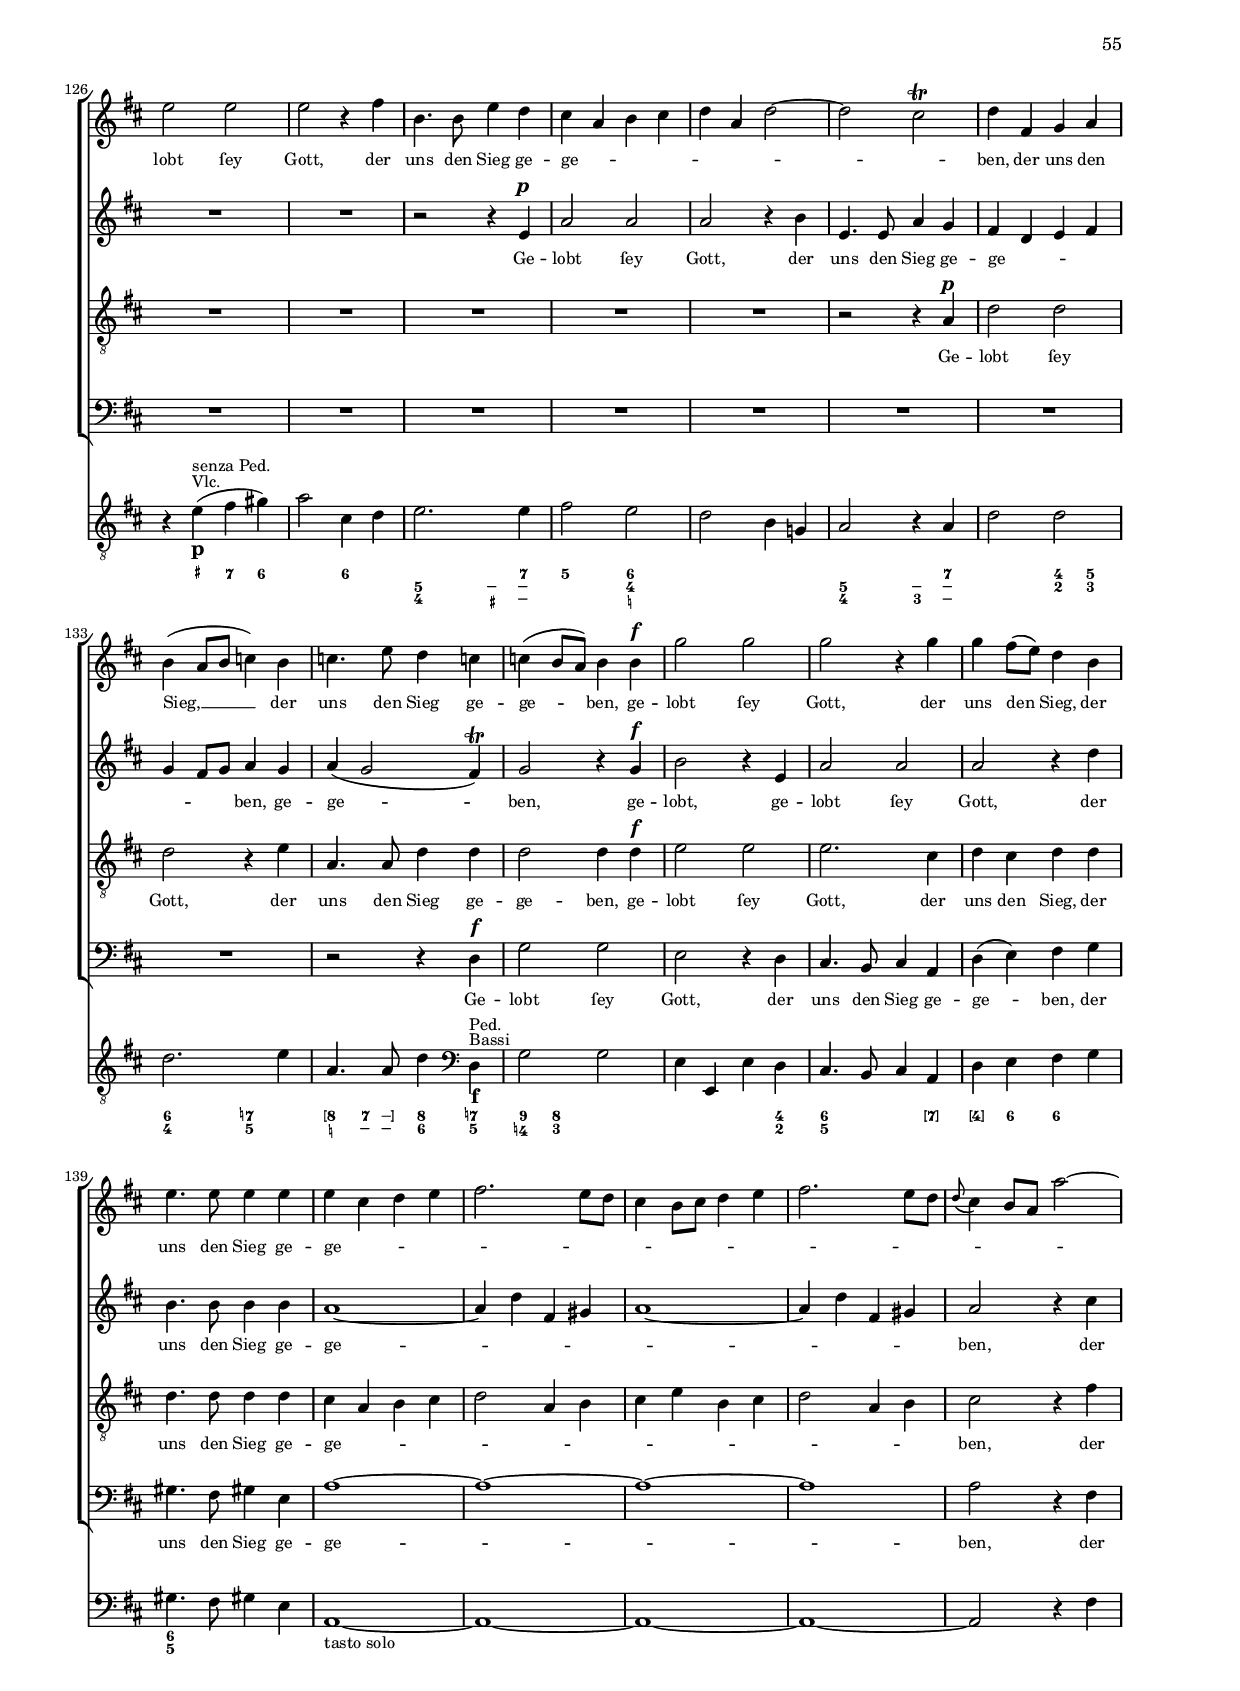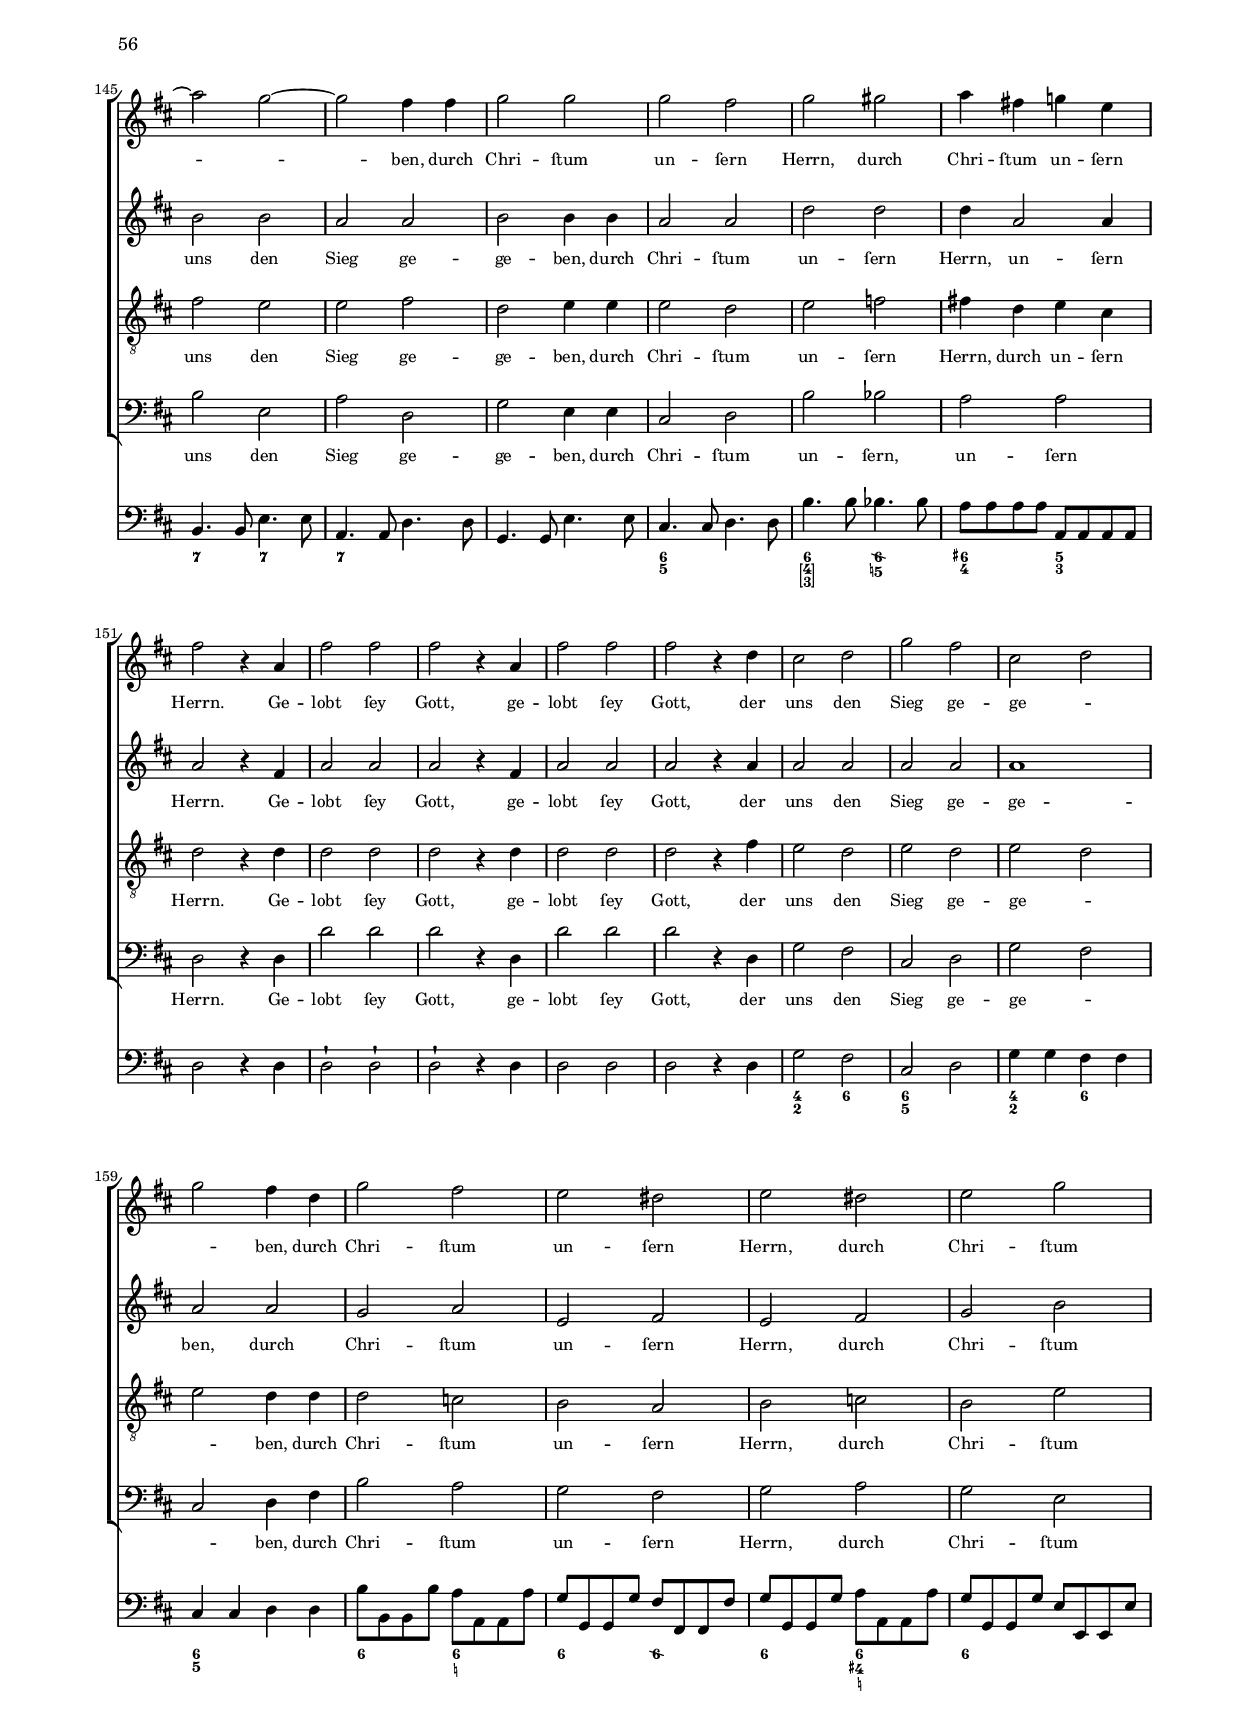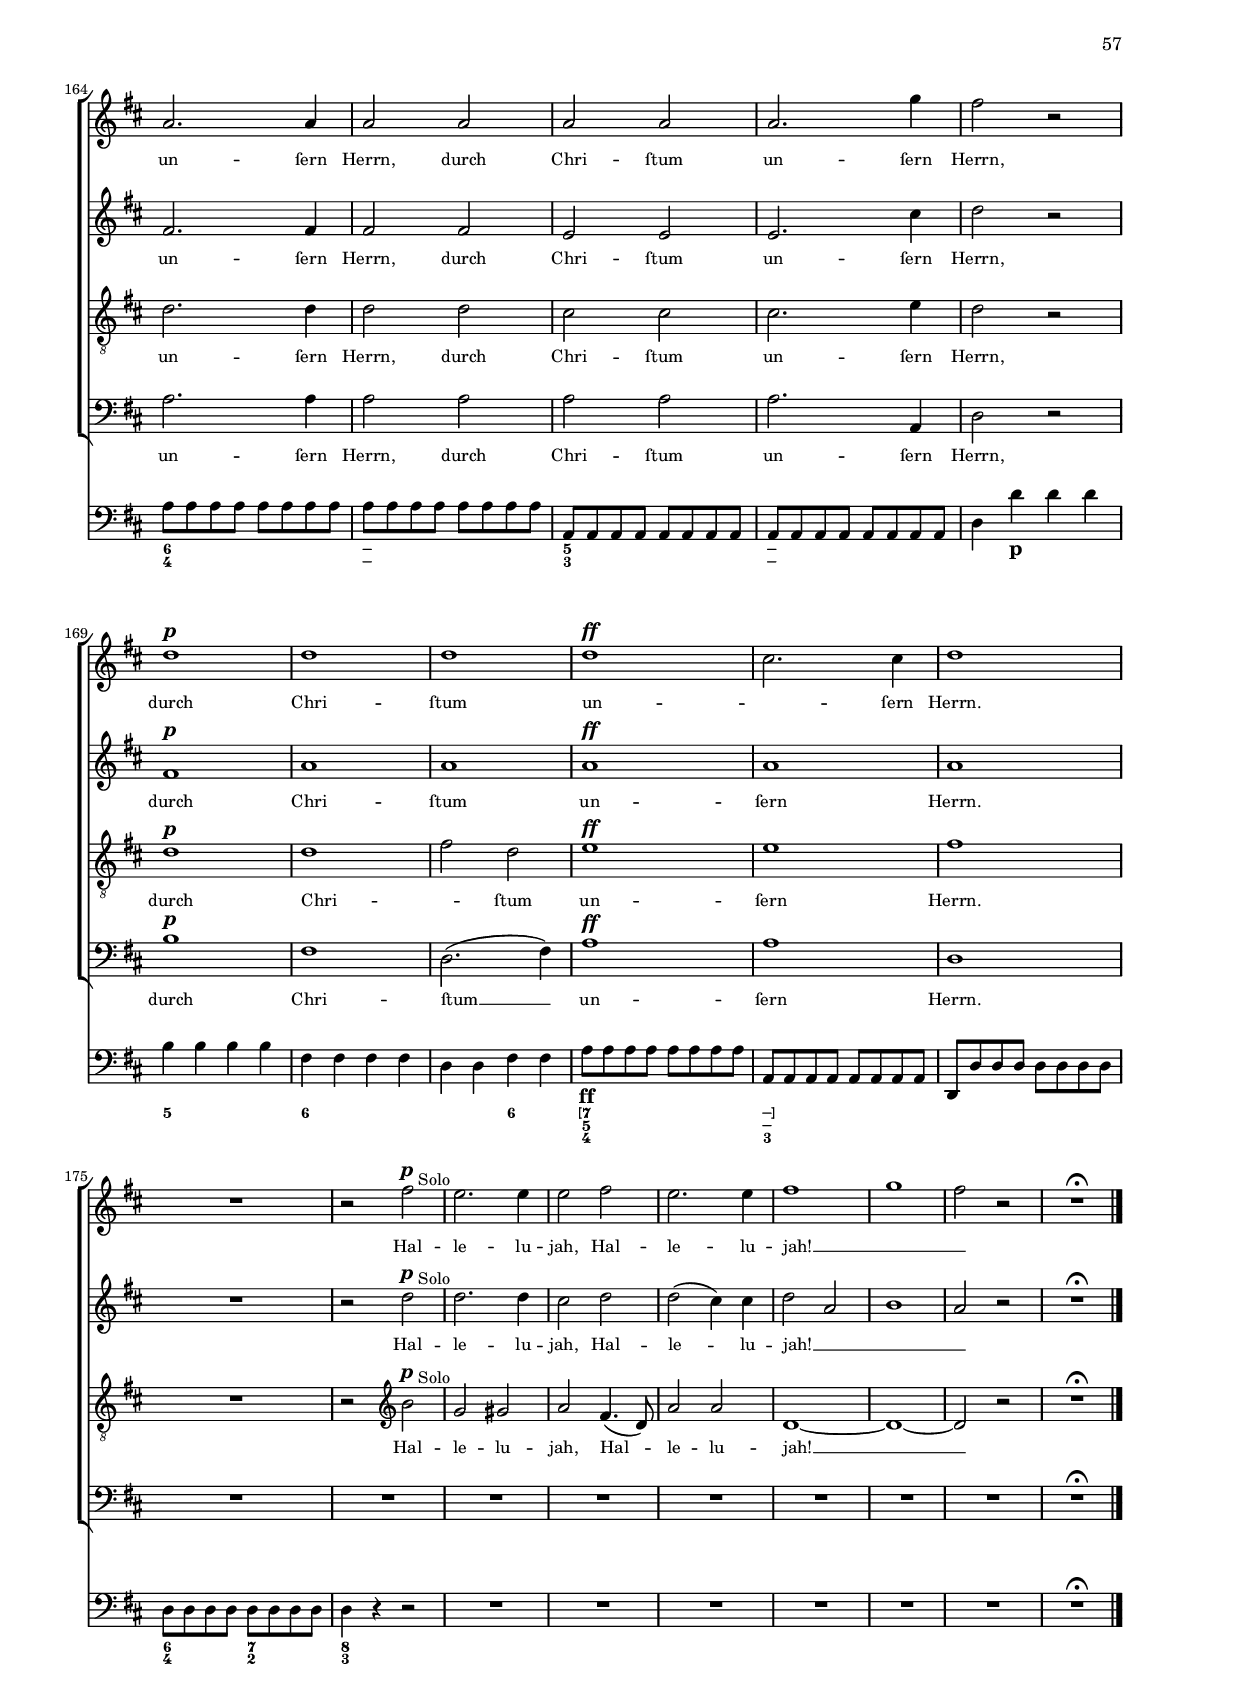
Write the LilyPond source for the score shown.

\version "2.22.0"

\include "../definitions.ly"

\paper {
  indent = 1\cm
  top-margin = 1\cm
  system-separator-markup = ##f
  system-system-spacing =
    #'((basic-distance . 17)
       (minimum-distance . 17)
       (padding . -100)
       (stretchability . 0))

  top-system-spacing =
    #'((basic-distance . 10)
       (minimum-distance . 10)
       (padding . -100)
       (stretchability . 0))

  top-markup-spacing =
    #'((basic-distance . 0)
       (minimum-distance . 0)
       (padding . -100)
       (stretchability . 0))

  markup-system-spacing =
    #'((basic-distance . 10)
       (minimum-distance . 10)
       (padding . -100)
       (stretchability . 0))

  systems-per-page = #3
}

\layout {
  \context {
    \Lyrics
    \override LyricText.font-size = #-.5
  }
  \context {
    \ChoirStaff
    \override StaffGrouper.staff-staff-spacing =
      #'((basic-distance . 12)
         (minimum-distance . 12)
         (padding . -100)
         (stretchability . 0))
    \override StaffGrouper.staffgroup-staff-spacing =
      #'((basic-distance . 13)
         (minimum-distance . 13)
         (padding . -100)
         (stretchability . 0))
  }
  \context {
    \Staff
    instrumentName = "org"
  }
}

#(set-global-staff-size 15.87)

\book {
  \bookpart {
    \header {
      genre = "C O R O"
      number = "1"
      title = "Des Lebens Fürſten haben ſie getödtet"
    }
    \paper { indent = 2\cm }
    \score {
      <<
        \new ChoirStaff <<
          \new Staff {
            \set Staff.instrumentName = "Soprano I"
            \new Voice = "SopranoA" { \dynamicUp \DesLebensSopranoANotes }
          }
          \new Lyrics \lyricsto SopranoA \DesLebensSopranoALyrics

          \new Staff {
            \set Staff.instrumentName = "Soprano II"
            \new Voice = "SopranoB" { \dynamicUp \DesLebensSopranoBNotes }
          }
          \new Lyrics \lyricsto SopranoB \DesLebensSopranoBLyrics

          \new Staff {
            \set Staff.instrumentName = "Tenore"
            \new Voice = "Tenore" { \dynamicUp \DesLebensTenoreNotes }
          }
          \new Lyrics \lyricsto Tenore \DesLebensTenoreLyrics

          \new Staff {
            \set Staff.instrumentName = "Basso"
            \new Voice = "Basso" { \dynamicUp \DesLebensBassoNotes }
          }
          \new Lyrics \lyricsto Basso \DesLebensBassoLyrics
        >>
        \new Staff {
          \set Staff.instrumentName = "Organo"
          \DesLebensOrgano
        }
        \new FiguredBass { \DesLebensBassFigures }
      >>
      \layout { }
      \midi { \tempo 4 = 60 }
    }
  }
  \bookpart {
    \header {
      genre = "R E C I T A T I V O"
      number = "2"
      title = "Allmächtger Schauer dringt durch alle Weſen"
    }
    \paper {
      system-system-spacing.basic-distance = #20
      system-system-spacing.minimum-distance = #20
      systems-per-page = #6
    }
    \score {
      <<
        \new ChoirStaff <<
          \new Staff {
            \set Staff.instrumentName = "S [1]"
            \new Voice = "SopranoA" { \dynamicUp \AllmaechtgerSopranoANotes }
          }
          \new Lyrics \lyricsto SopranoA \AllmaechtgerSopranoALyrics
        >>
        \new Staff { \AllmaechtgerOrgano }
        \new FiguredBass { \AllmaechtgerBassFigures }
      >>
    }
  }
  \bookpart {
    \header {
      genre = "C O R O"
      number = "3"
      title = "Thut auf die Pforten"
    }
    \score {
      <<
        \new ChoirStaff <<
          \new Staff {
            \set Staff.instrumentName = "S 1"
            \new Voice = "SopranoA" { \dynamicUp \ThutAufSopranoANotes }
          }
          \new Lyrics \lyricsto SopranoA \ThutAufSopranoALyrics

          \new Staff {
            \set Staff.instrumentName = "S 2"
            \new Voice = "SopranoB" { \dynamicUp \ThutAufSopranoBNotes }
          }
          \new Lyrics \lyricsto SopranoB \ThutAufSopranoBLyrics

          \new Staff {
            \set Staff.instrumentName = "T"
            \new Voice = "Tenore" { \dynamicUp \ThutAufTenoreNotes }
          }
          \new Lyrics \lyricsto Tenore \ThutAufTenoreLyrics

          \new Staff {
            \set Staff.instrumentName = "B"
            \new Voice = "Basso" { \dynamicUp \ThutAufBassoNotes }
          }
          \new Lyrics \lyricsto Basso \ThutAufBassoLyrics
        >>
        \new Staff { \ThutAufOrgano }
        \new FiguredBass { \ThutAufBassFigures }
      >>
    }
  }
  \bookpart {
    \header {
      genre = "C H O R A L"
      number = "4"
      title = "Jeſus Chriſtus, unser Heiland"
    }
    \paper {
      system-system-spacing.basic-distance = #25
      system-system-spacing.minimum-distance = #25
      systems-per-page = #2
    }
    \score {
      <<
        \new ChoirStaff \with { \twoStanzaDistance } <<
          \new Staff {
            \set Staff.instrumentName = "S 1"
            \new Voice = "SopranoA" { \dynamicUp \JesusChristusSopranoANotes }
          }
          \new Lyrics \lyricsto SopranoA \JesusChristusSopranoALyricsA
          \new Lyrics \lyricsto SopranoA \JesusChristusSopranoALyricsB

          \new Staff {
            \set Staff.instrumentName = "S 2"
            \new Voice = "SopranoB" { \dynamicUp \JesusChristusSopranoBNotes }
          }
          \new Lyrics \lyricsto SopranoB \JesusChristusSopranoBLyricsA
          \new Lyrics \lyricsto SopranoB \JesusChristusSopranoBLyricsB

          \new Staff {
            \set Staff.instrumentName = "T"
            \new Voice = "Tenore" { \dynamicUp \JesusChristusTenoreNotes }
          }
          \new Lyrics \lyricsto Tenore \JesusChristusTenoreLyricsA
          \new Lyrics \lyricsto Tenore \JesusChristusTenoreLyricsB

          \new Staff {
            \set Staff.instrumentName = "B"
            \new Voice = "Basso" { \dynamicUp \JesusChristusBassoNotes }
          }
          \new Lyrics \lyricsto Basso \JesusChristusBassoLyricsA
          \new Lyrics \lyricsto Basso \JesusChristusBassoLyricsB
        >>
        \new Staff { \JesusChristusOrgano }
        \new FiguredBass { \JesusChristusBassFigures }
      >>
    }
  }
  \bookpart {
    \header {
      genre = "R E C I T A T I V O"
      number = "5"
      title = "Wie die fern abgeſchiedne geliebte Sonne"
    }
    \paper {
      system-system-spacing.basic-distance = #20
      system-system-spacing.minimum-distance = #20
      systems-per-page = #4
    }
    \score {
      <<
        \new ChoirStaff <<
          \new Staff {
            \set Staff.instrumentName = "T 1"
            \new Voice = "TenoreA" { \dynamicUp \WieDieTenoreANotes }
          }
          \new Lyrics \lyricsto TenoreA \WieDieTenoreALyrics

          \new Staff {
            \set Staff.instrumentName = "T 2"
            \new Voice = "TenoreB" { \dynamicUp \WieDieTenoreBNotes }
          }
          \new Lyrics \lyricsto TenoreB \WieDieTenoreBLyrics
        >>
        \new Staff { \WieDieOrgano }
        \new FiguredBass { \WieDieBassFigures }
      >>
    }
  }
  \bookpart {
    \header {
      genre = "A R I A"
      number = "6"
      title = "Siehe, das ſchöne Morgenroth in dunkler Nacht"
    }
    \paper {
      system-system-spacing.basic-distance = #20
      system-system-spacing.minimum-distance = #20
      systems-per-page = #6
    }
    \score {
      <<
        \new ChoirStaff <<
          \new Staff {
            \set Staff.instrumentName = "S [1]"
            \new Voice = "SopranoA" { \dynamicUp \SieheDasSopranoANotes }
          }
          \new Lyrics \lyricsto SopranoA \SieheDasSopranoALyrics
        >>
        \new Staff { \SieheDasOrgano }
        \new FiguredBass { \SieheDasBassFigures }
      >>
    }
  }
  \bookpart {
    \header {
      genre = "C O R O"
      number = "7"
      title = "Der Herr tödtet und machet lebendig"
    }
    \score {
      <<
        \new ChoirStaff <<
          \new Staff {
            \set Staff.instrumentName = "S 1"
            \new Voice = "SopranoA" { \dynamicUp \DerHerrSopranoANotes }
          }
          \new Lyrics \lyricsto SopranoA \DerHerrSopranoALyrics

          \new Staff {
            \set Staff.instrumentName = "S 2"
            \new Voice = "SopranoB" { \dynamicUp \DerHerrSopranoBNotes }
          }
          \new Lyrics \lyricsto SopranoB \DerHerrSopranoBLyrics

          \new Staff {
            \set Staff.instrumentName = "T"
            \new Voice = "Tenore" { \dynamicUp \DerHerrTenoreNotes }
          }
          \new Lyrics \lyricsto Tenore \DerHerrTenoreLyrics

          \new Staff {
            \set Staff.instrumentName = "B"
            \new Voice = "Basso" { \dynamicUp \DerHerrBassoNotes }
          }
          \new Lyrics \lyricsto Basso \DerHerrBassoLyrics
        >>
        \new Staff { \DerHerrOrgano }
        \new FiguredBass { \DerHerrBassFigures }
      >>
    }
  }
  \bookpart {
    \header {
      genre = "C H O R A L"
      number = "8"
      title = "Nah iſt meines Helfers Rechte"
    }
    \score {
      <<
        \new ChoirStaff <<
          \new Staff {
            \set Staff.instrumentName =  "S 1"
            \new Voice = "SopranoA" { \dynamicUp \NahIstSopranoANotes }
          }
          \new Lyrics \lyricsto SopranoA \NahIstSopranoALyrics

          \new Staff {
            \set Staff.instrumentName = "S 2"
            \new Voice = "SopranoB" { \dynamicUp \NahIstSopranoBNotes }
          }
          \new Lyrics \lyricsto SopranoB \NahIstSopranoBLyrics

          \new Staff {
            \set Staff.instrumentName = "T"
            \new Voice = "Tenore" { \dynamicUp \NahIstTenoreNotes }
          }
          \new Lyrics \lyricsto Tenore \NahIstTenoreLyrics

          \new Staff {
            \set Staff.instrumentName = "B"
            \new Voice = "Basso" { \dynamicUp \NahIstBassoNotes }
          }
          \new Lyrics \lyricsto Basso \NahIstBassoLyrics
        >>
        \new Staff { \NahIstOrgano }
        \new FiguredBass { \NahIstBassFigures }
      >>
    }
  }
  \bookpart {
    \header {
      genre = "R E C I T A T I V O"
      number = "9"
      title = "O Auferſtandener, wo ſchwebeſt du"
    }
    \paper {
      system-system-spacing.basic-distance = #20
      system-system-spacing.minimum-distance = #20
      systems-per-page = #6
    }
    \score {
      <<
        \new ChoirStaff <<
          \new Staff {
            \set Staff.instrumentName = "S [1]"
            \new Voice = "SopranoA" { \dynamicUp \OAufSopranoANotes }
          }
          \new Lyrics \lyricsto SopranoA \OAufSopranoALyrics
        >>
        \new Staff { \OAufOrgano }
        \new FiguredBass { \OAufBassFigures }
      >>
    }
  }
  \bookpart {
    \header {
      genre = "C H O R A L"
      number = "10"
      title = "Jeſus mein Erlöſer lebt"
    }
    \score {
      <<
        \new ChoirStaff <<
          \new Staff {
            \set Staff.instrumentName = "S 1"
            \new Voice = "SopranoA" { \dynamicUp \JesusMeinSopranoANotes }
          }
          \new Lyrics \lyricsto SopranoA \JesusMeinSopranoALyrics

          \new Staff {
            \set Staff.instrumentName = "S 2"
            \new Voice = "SopranoB" { \dynamicUp \JesusMeinSopranoBNotes }
          }
          \new Lyrics \lyricsto SopranoB \JesusMeinSopranoBLyrics

          \new Staff {
            \set Staff.instrumentName = "T"
            \new Voice = "Tenore" { \dynamicUp \JesusMeinTenoreNotes }
          }
          \new Lyrics \lyricsto Tenore \JesusMeinTenoreLyrics

          \new Staff {
            \set Staff.instrumentName = "B"
            \new Voice = "Basso" { \dynamicUp \JesusMeinBassoNotes }
          }
          \new Lyrics \lyricsto Basso \JesusMeinBassoLyrics
        >>
        \new Staff { \JesusMeinOrgano }
        \new FiguredBass { \JesusMeinBassFigures }
      >>
    }
  }
  \bookpart {
    \header {
      genre = "C O R O"
      number = "11"
      title = "Hallelujah!"
    }
    \paper {
      indent = 2\cm
      top-system-spacing.basic-distance = #25
      top-system-spacing.minimum-distance = #25
      top-markup-spacing.basic-distance = #10
      top-markup-spacing.minimum-distance = #10
      markup-system-spacing.basic-distance = #15
      markup-system-spacing.minimum-distance = #15
      systems-per-page = #1
    }
    \score {
      <<
        \new ChoirStaff \with { \largeGroupDistance } <<
          \set ChoirStaff.instrumentName = \markup { \rotate #90 "C O R O   1" \hspace #12 }
          \new Staff {
            \set Staff.instrumentName = "S 1"
            \new Voice = "SopranoEA" { \dynamicUp \HallelujahSopranoEANotes }
          }
          \new Lyrics \lyricsto SopranoEA \HallelujahSopranoEALyrics

          \new Staff {
            \set Staff.instrumentName = "S 2"
            \new Voice = "SopranoEB" { \dynamicUp \HallelujahSopranoEBNotes }
          }
          \new Lyrics \lyricsto SopranoEB \HallelujahSopranoEBLyrics

          \new Staff {
            \set Staff.instrumentName = \markup \center-column { "S 3" "T" }
            \new Voice = "TenoreE" { \dynamicUp \HallelujahTenoreENotes }
          }
          \new Lyrics \lyricsto TenoreE \HallelujahTenoreELyrics

          \new Staff {
            \set Staff.instrumentName = "B"
            \new Voice = "BassoE" { \dynamicUp \HallelujahBassoENotes }
          }
          \new Lyrics \lyricsto BassoE \HallelujahBassoELyrics
        >>
        \new ChoirStaff \with { \largeGroupDistance } <<
          \set ChoirStaff.instrumentName = \markup { \rotate #90 "C O R O   2" \hspace #12 }
          \new Staff {
            \set Staff.instrumentName = "S 1"
            \new Voice = "SopranoZA" { \dynamicUp \HallelujahSopranoZANotes }
          }
          \new Lyrics \lyricsto SopranoZA \HallelujahSopranoZALyrics

          \new Staff {
            \set Staff.instrumentName = "S 2"
            \new Voice = "SopranoZB" { \dynamicUp \HallelujahSopranoZBNotes }
          }
          \new Lyrics \lyricsto SopranoZB \HallelujahSopranoZBLyrics

          \new Staff {
            \set Staff.instrumentName = "T"
            \new Voice = "TenoreZ" { \dynamicUp \HallelujahTenoreZNotes }
          }
          \new Lyrics \lyricsto TenoreZ \HallelujahTenoreZLyrics

          \new Staff {
            \set Staff.instrumentName = "B"
            \new Voice = "BassoZ" { \dynamicUp \HallelujahBassoZNotes }
          }
          \new Lyrics \lyricsto BassoZ \HallelujahBassoZLyrics
        >>
        \new Staff { \HallelujahOrgano }
        \new FiguredBass { \HallelujahBassFigures }
      >>
    }
  }
  \bookpart {
    \paper { indent = 2\cm }
    \score {
      <<
        \new ChoirStaff <<
          \set ChoirStaff.instrumentName = \markup { \rotate #90 "C O R O   1 & 2" \hspace #12 }
          \new Staff {
            \set Staff.instrumentName = "S 1"
            \new Voice = "SopranoA" { \dynamicUp \HallelujahFugaSopranoANotes }
          }
          \new Lyrics \lyricsto SopranoA \HallelujahFugaSopranoALyrics

          \new Staff {
            \set Staff.instrumentName = "S 2"
            \new Voice = "SopranoB" { \dynamicUp \HallelujahFugaSopranoBNotes }
          }
          \new Lyrics \lyricsto SopranoB \HallelujahFugaSopranoBLyrics

          \new Staff {
            \set Staff.instrumentName = \markup \center-column { "S 3" "T" }
            \new Voice = "Tenore" { \dynamicUp \HallelujahFugaTenoreNotes }
          }
          \new Lyrics \lyricsto Tenore \HallelujahFugaTenoreLyrics

          \new Staff {
            \new Voice = "Basso" { \dynamicUp \HallelujahFugaBassoNotes }
          }
          \new Lyrics \lyricsto Basso \HallelujahFugaBassoLyrics
        >>
        \new Staff { \HallelujahFugaOrgano }
        \new FiguredBass { \HallelujahFugaBassFigures }
      >>
    }
  }
}
